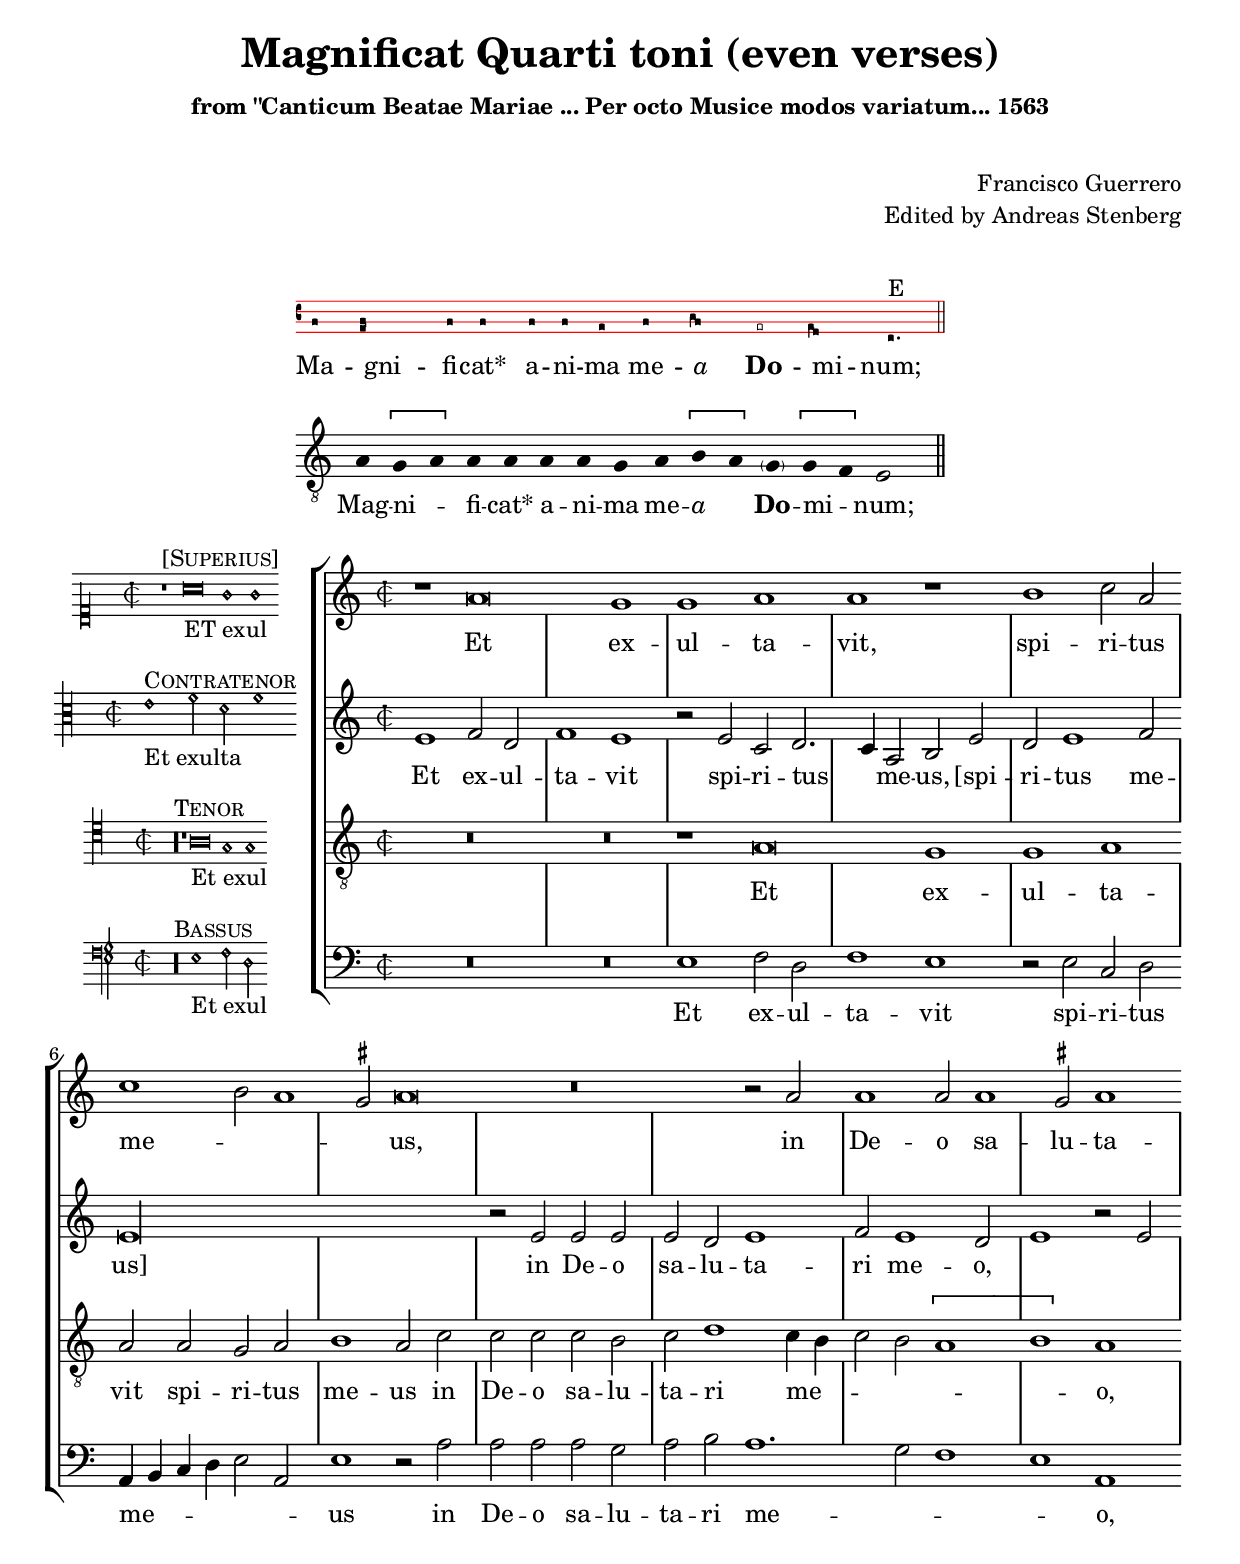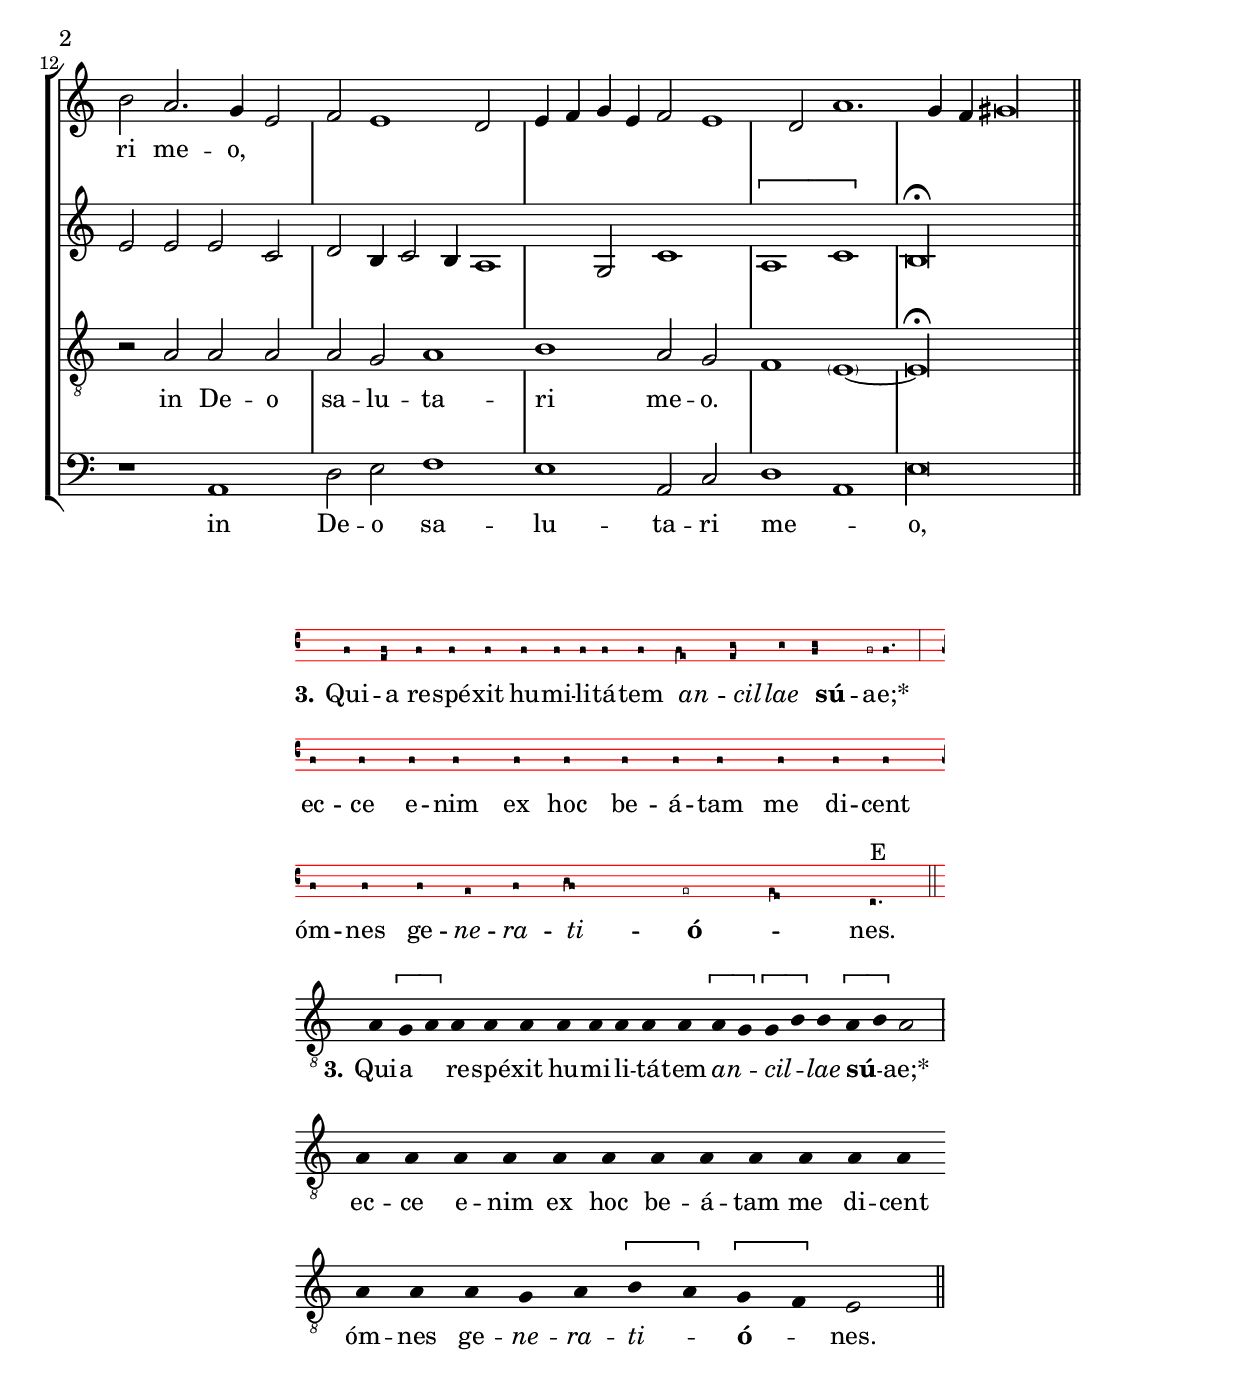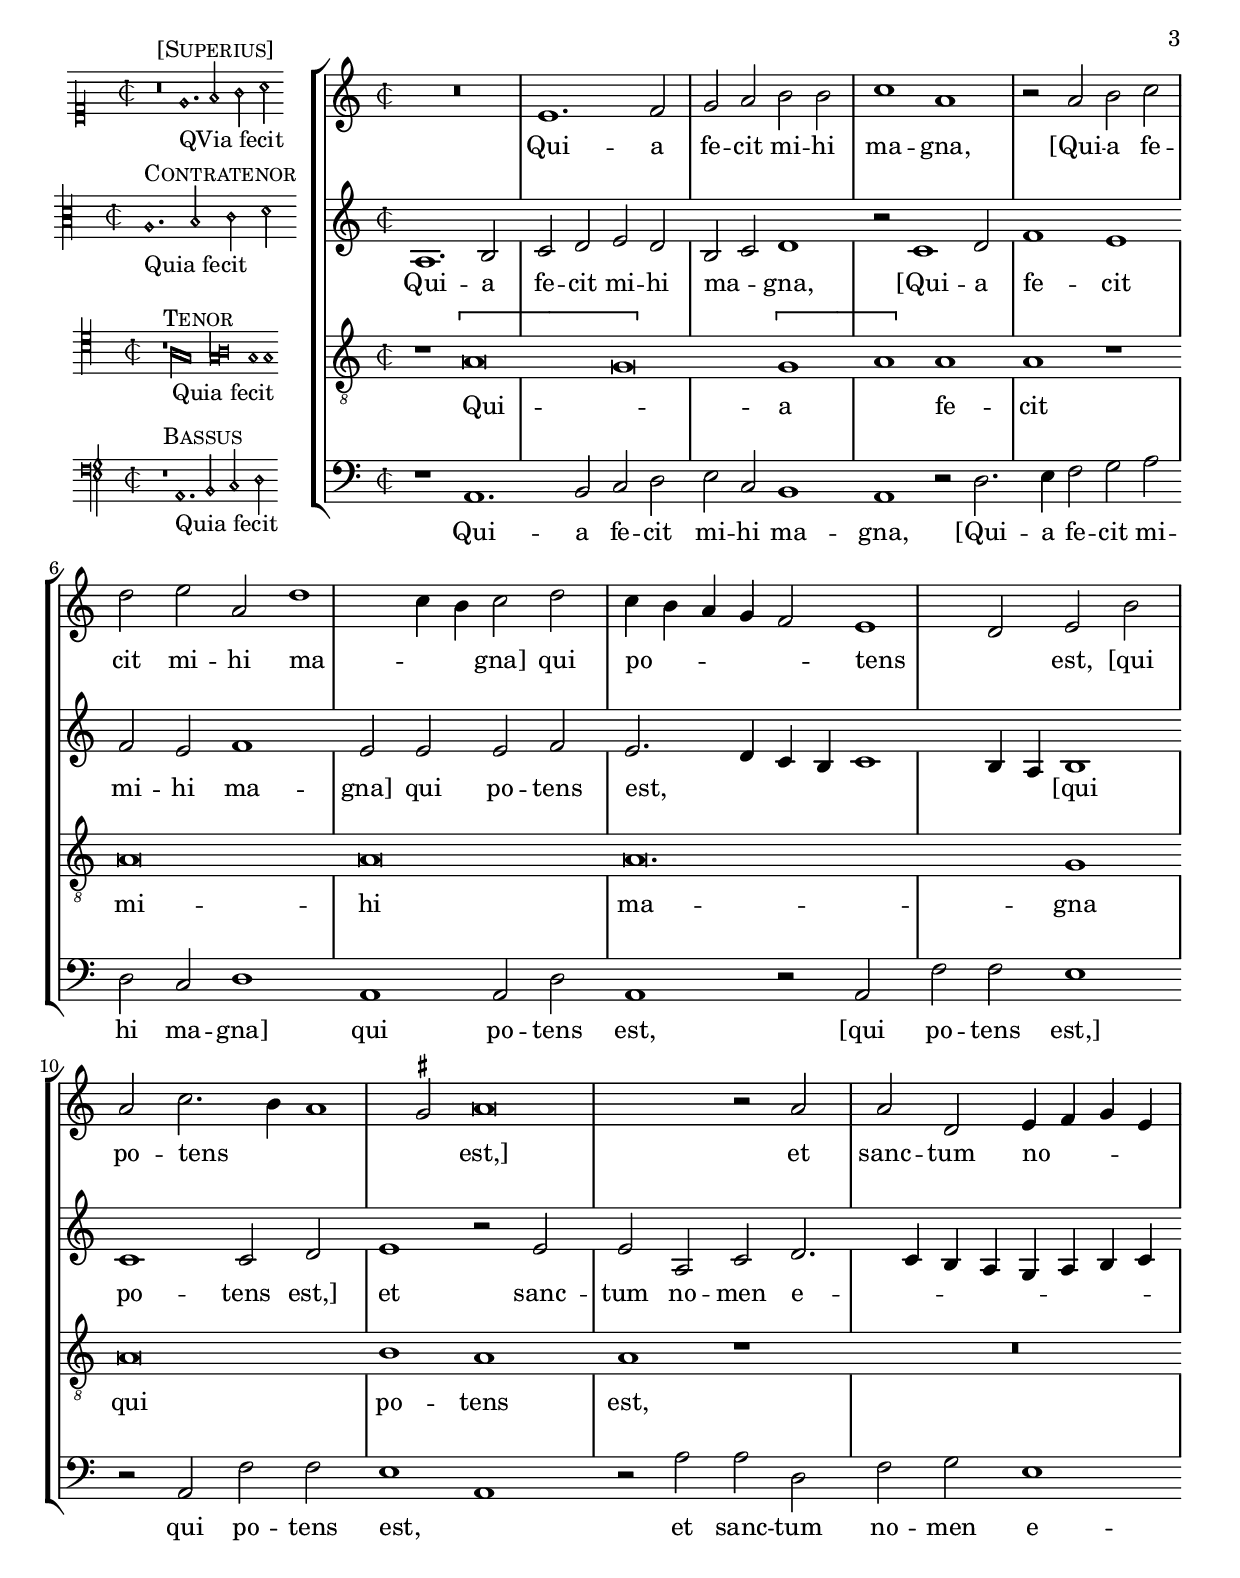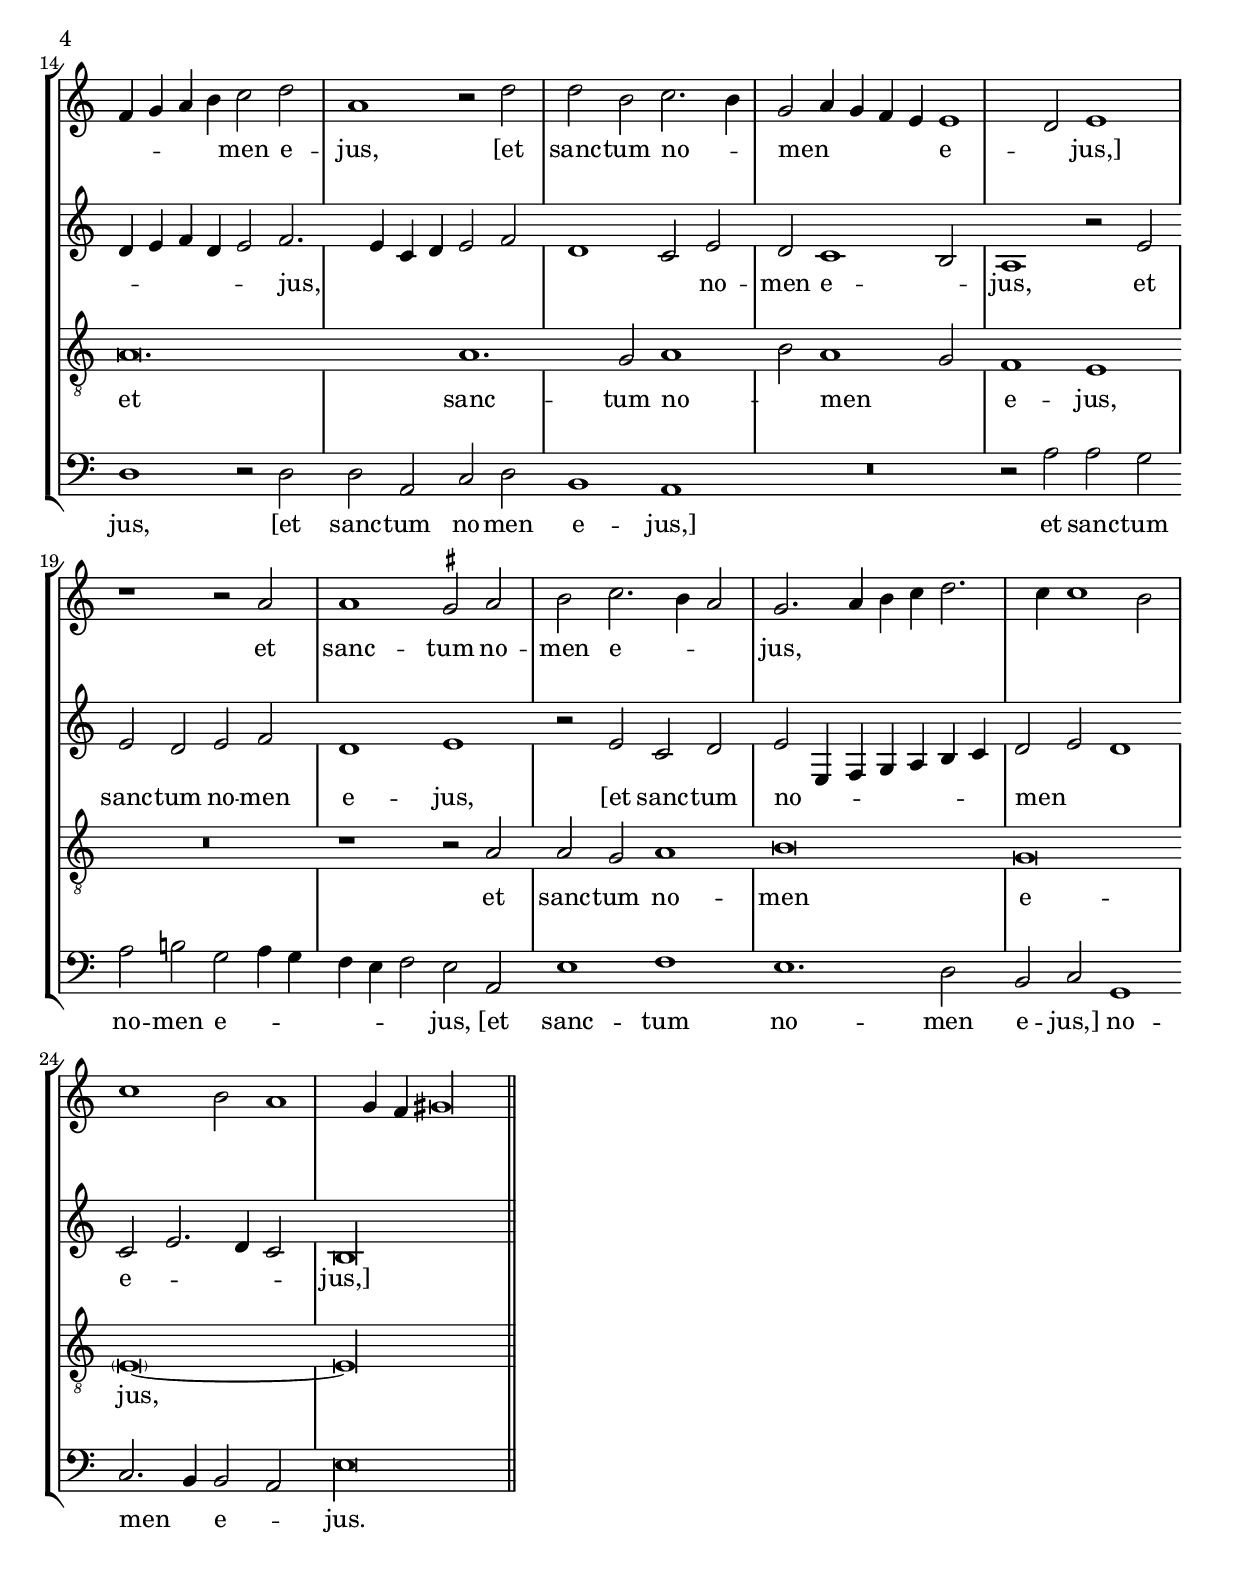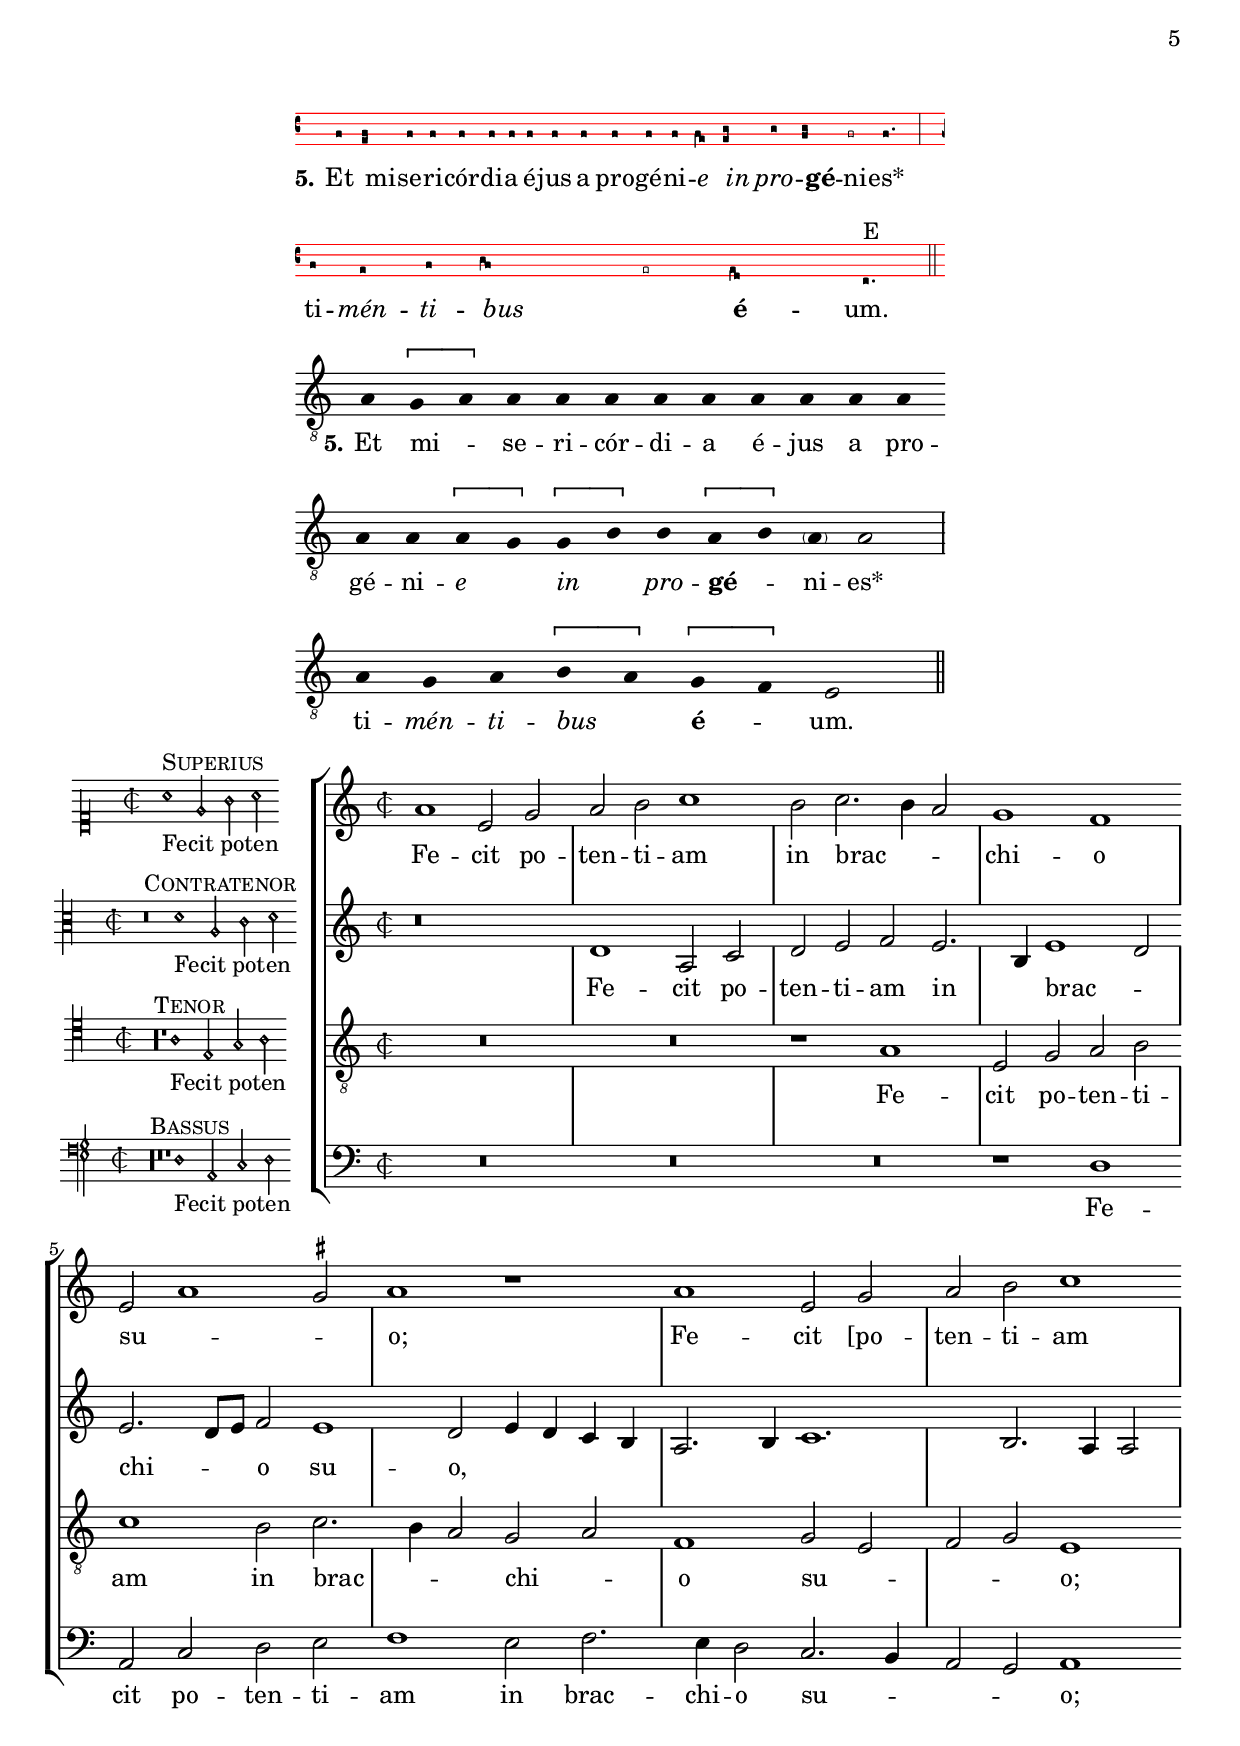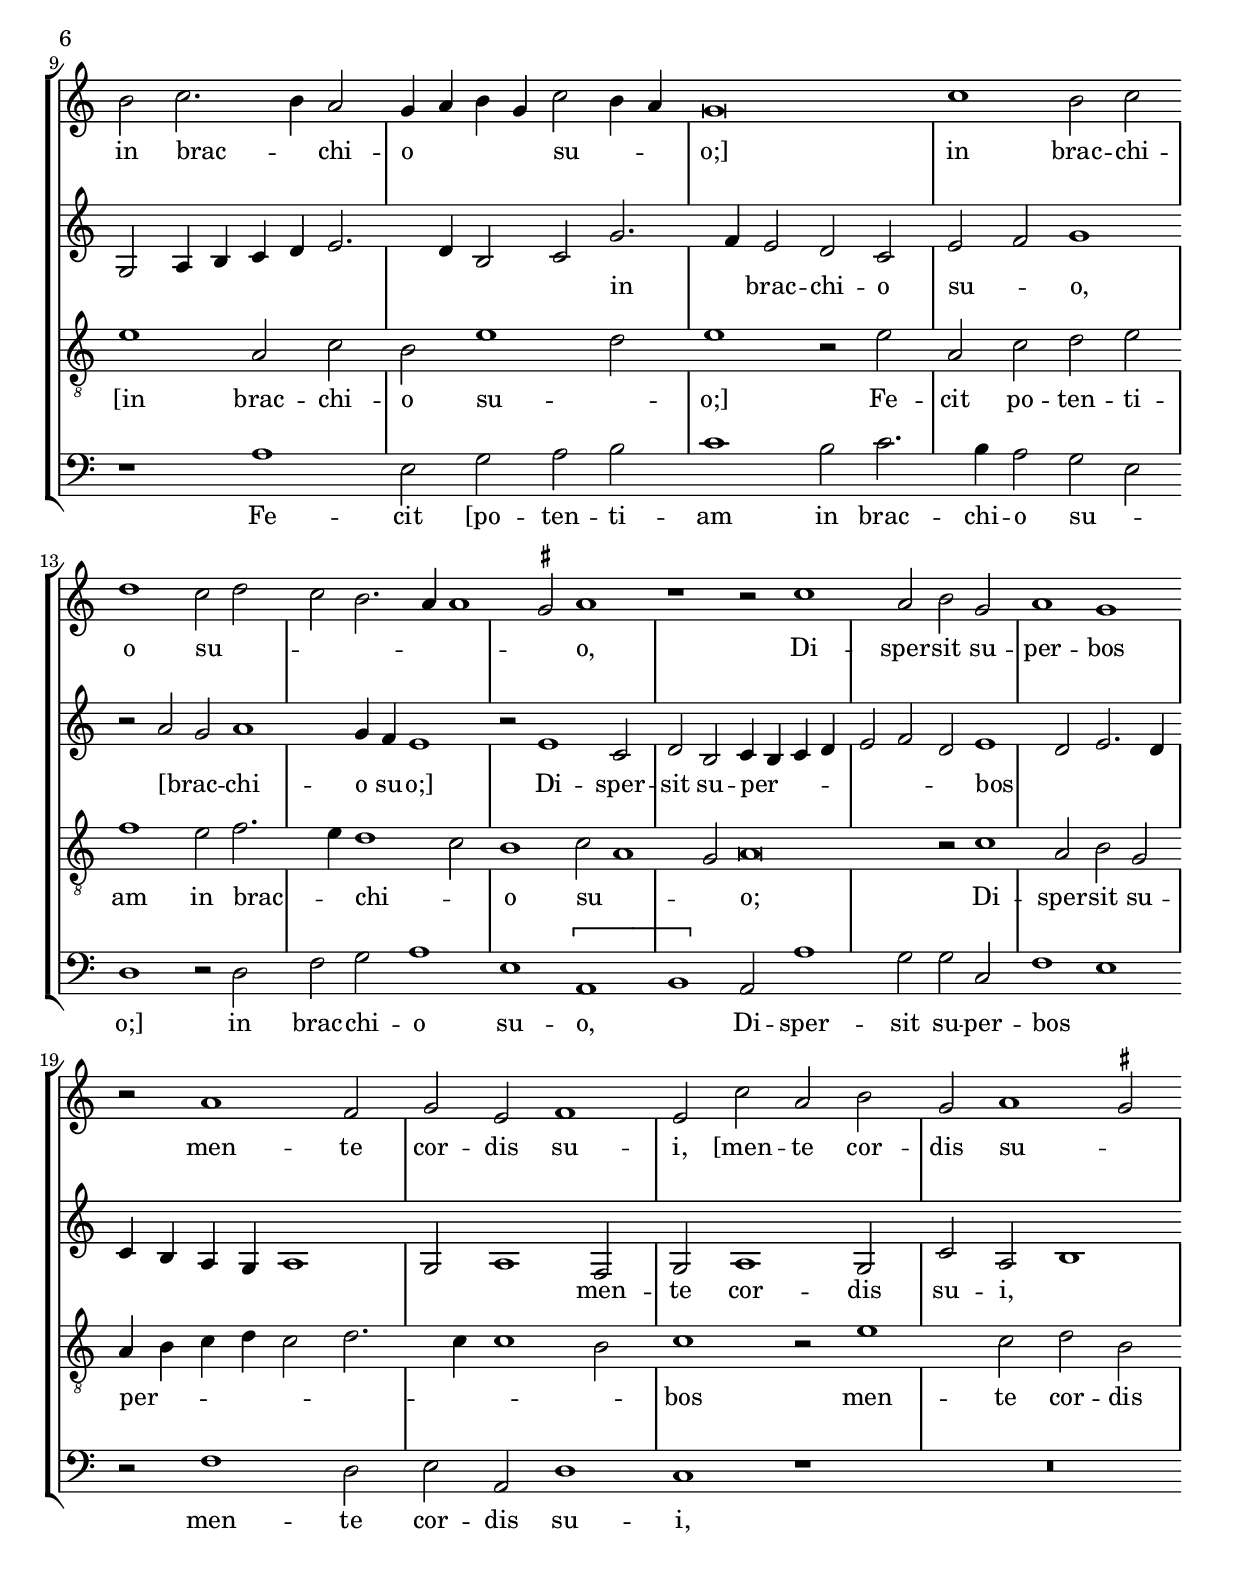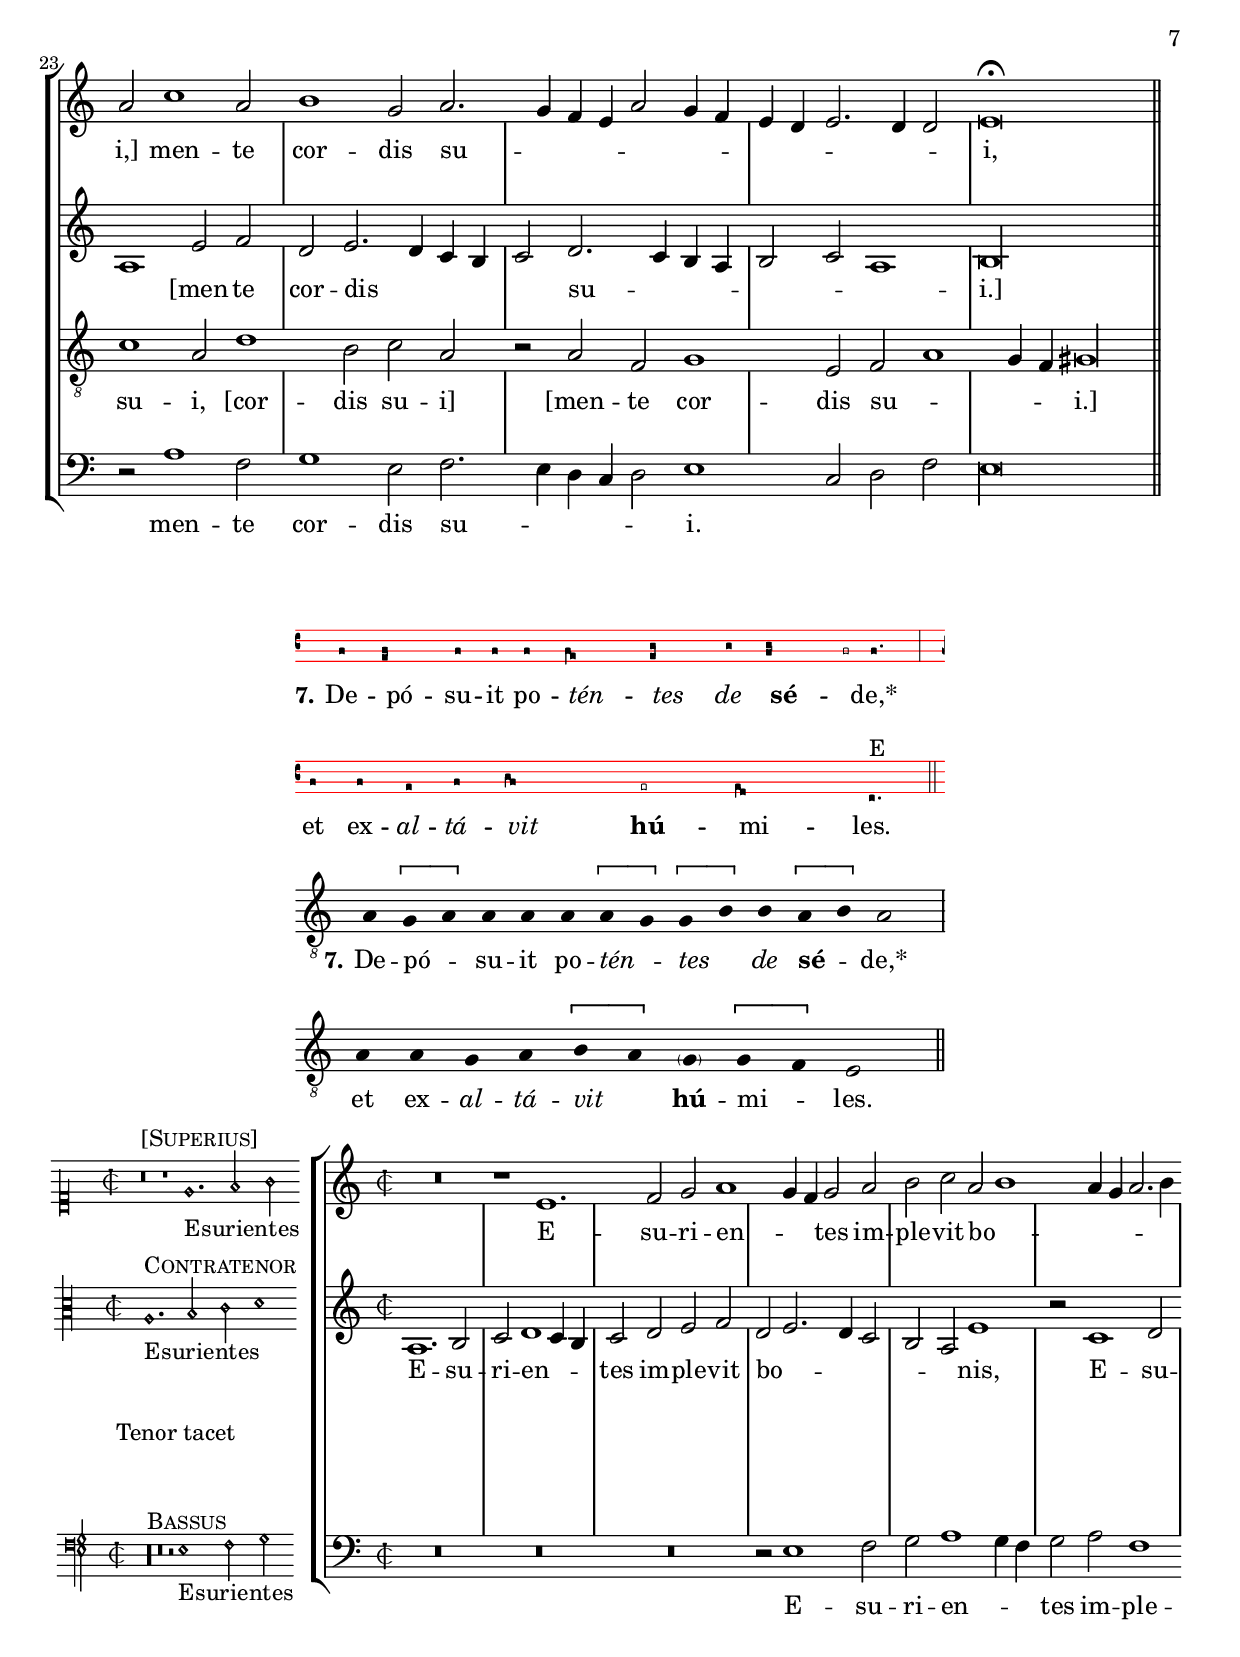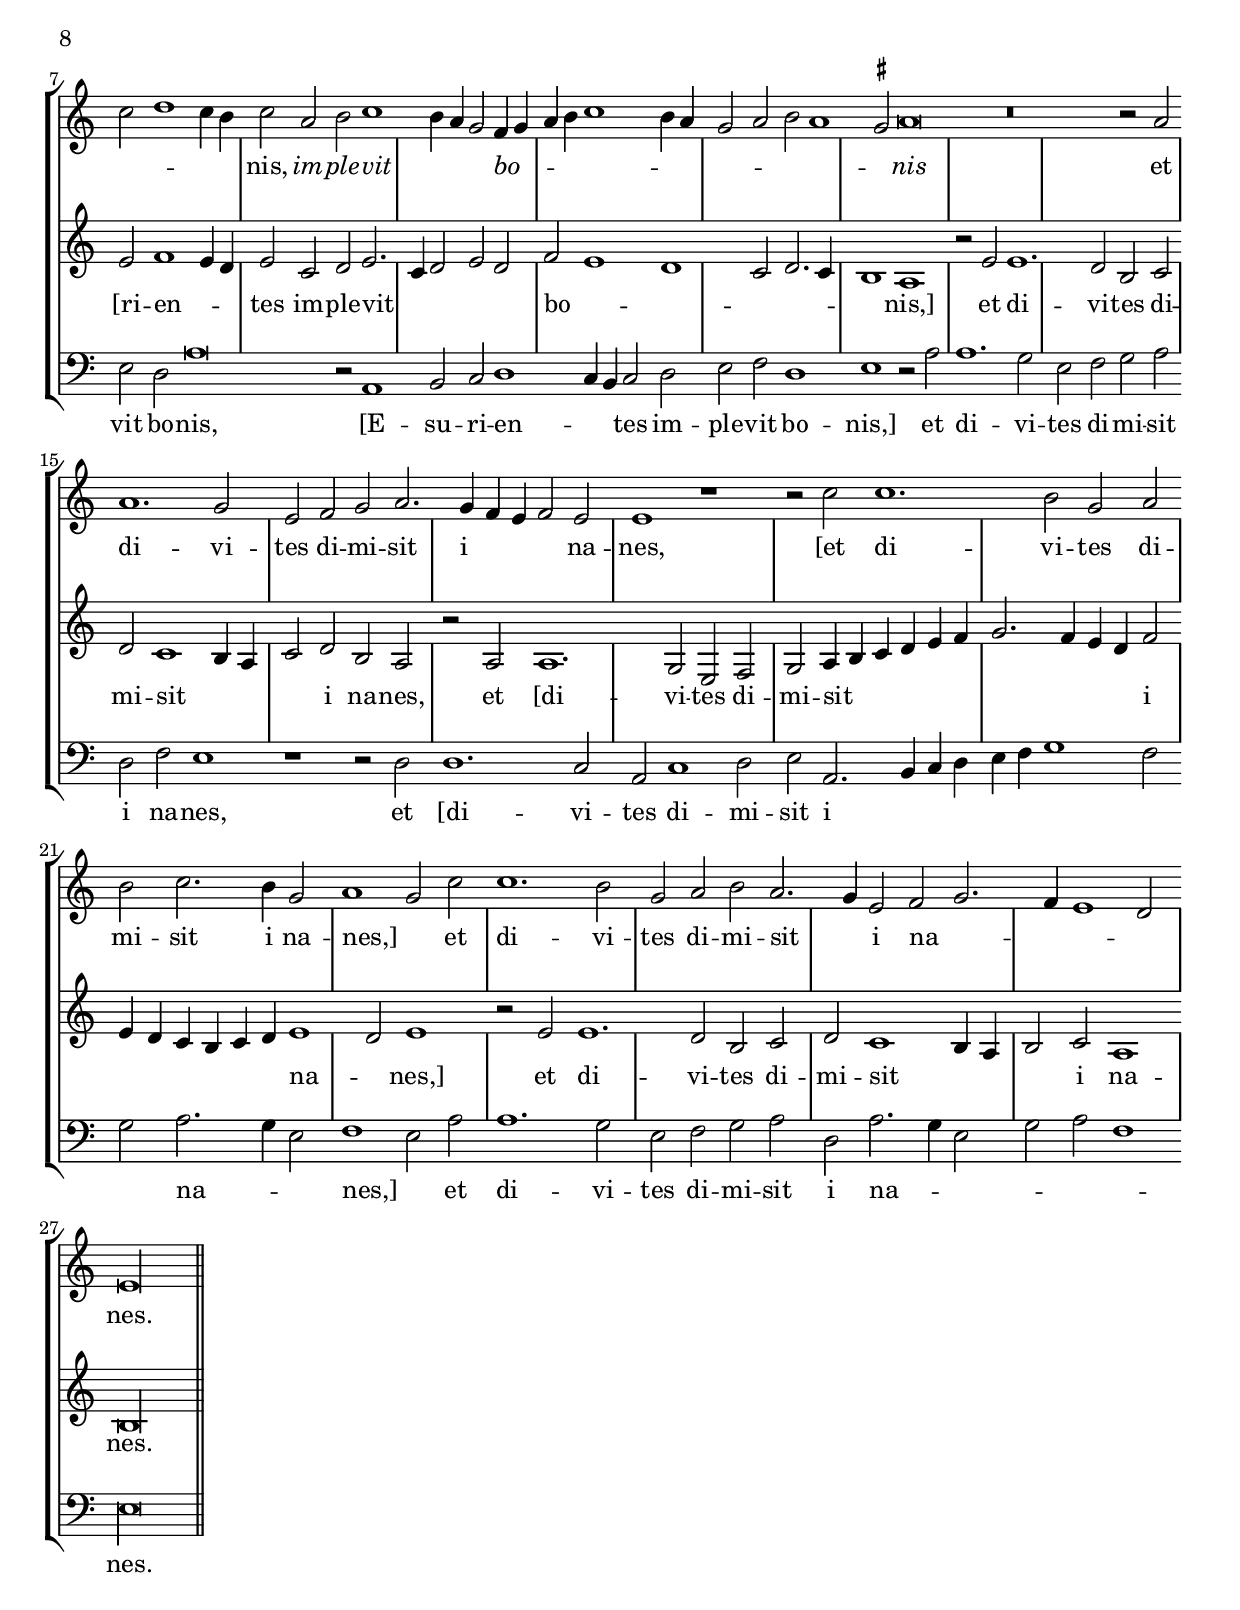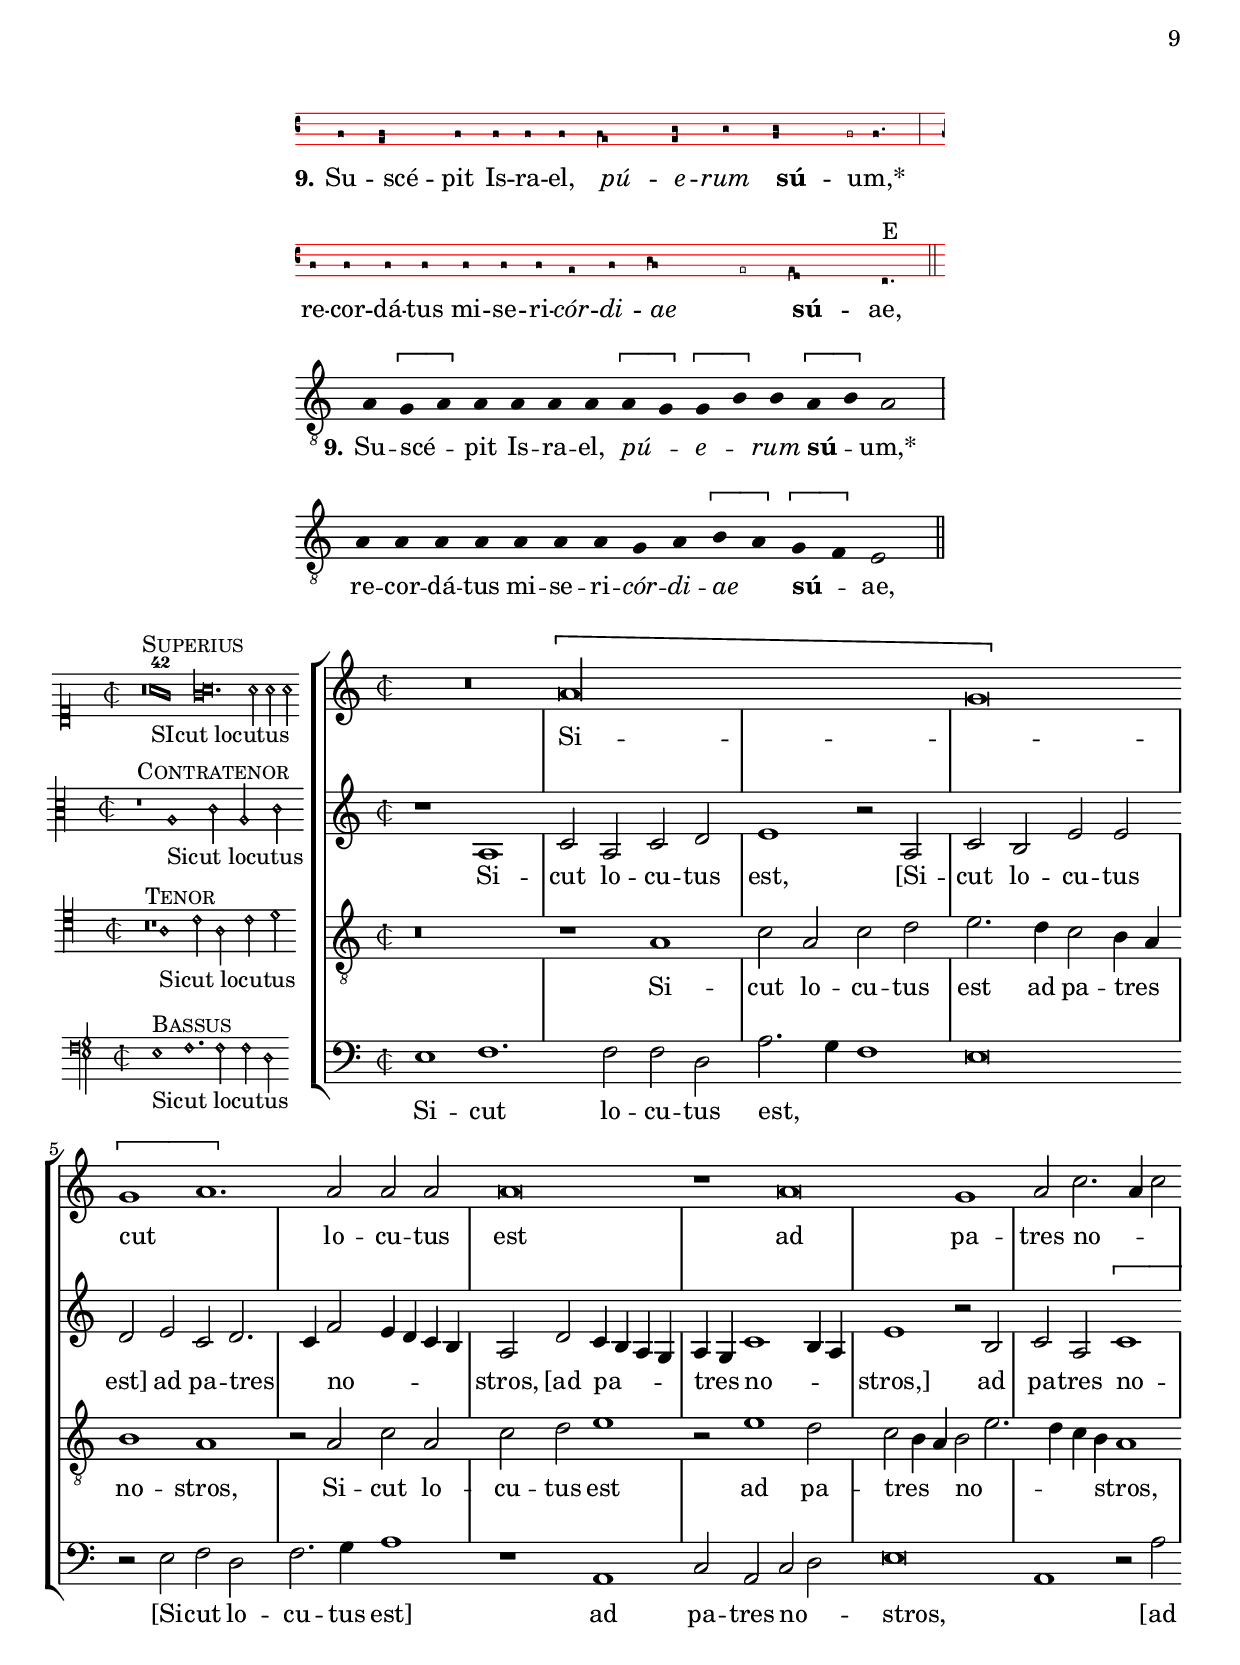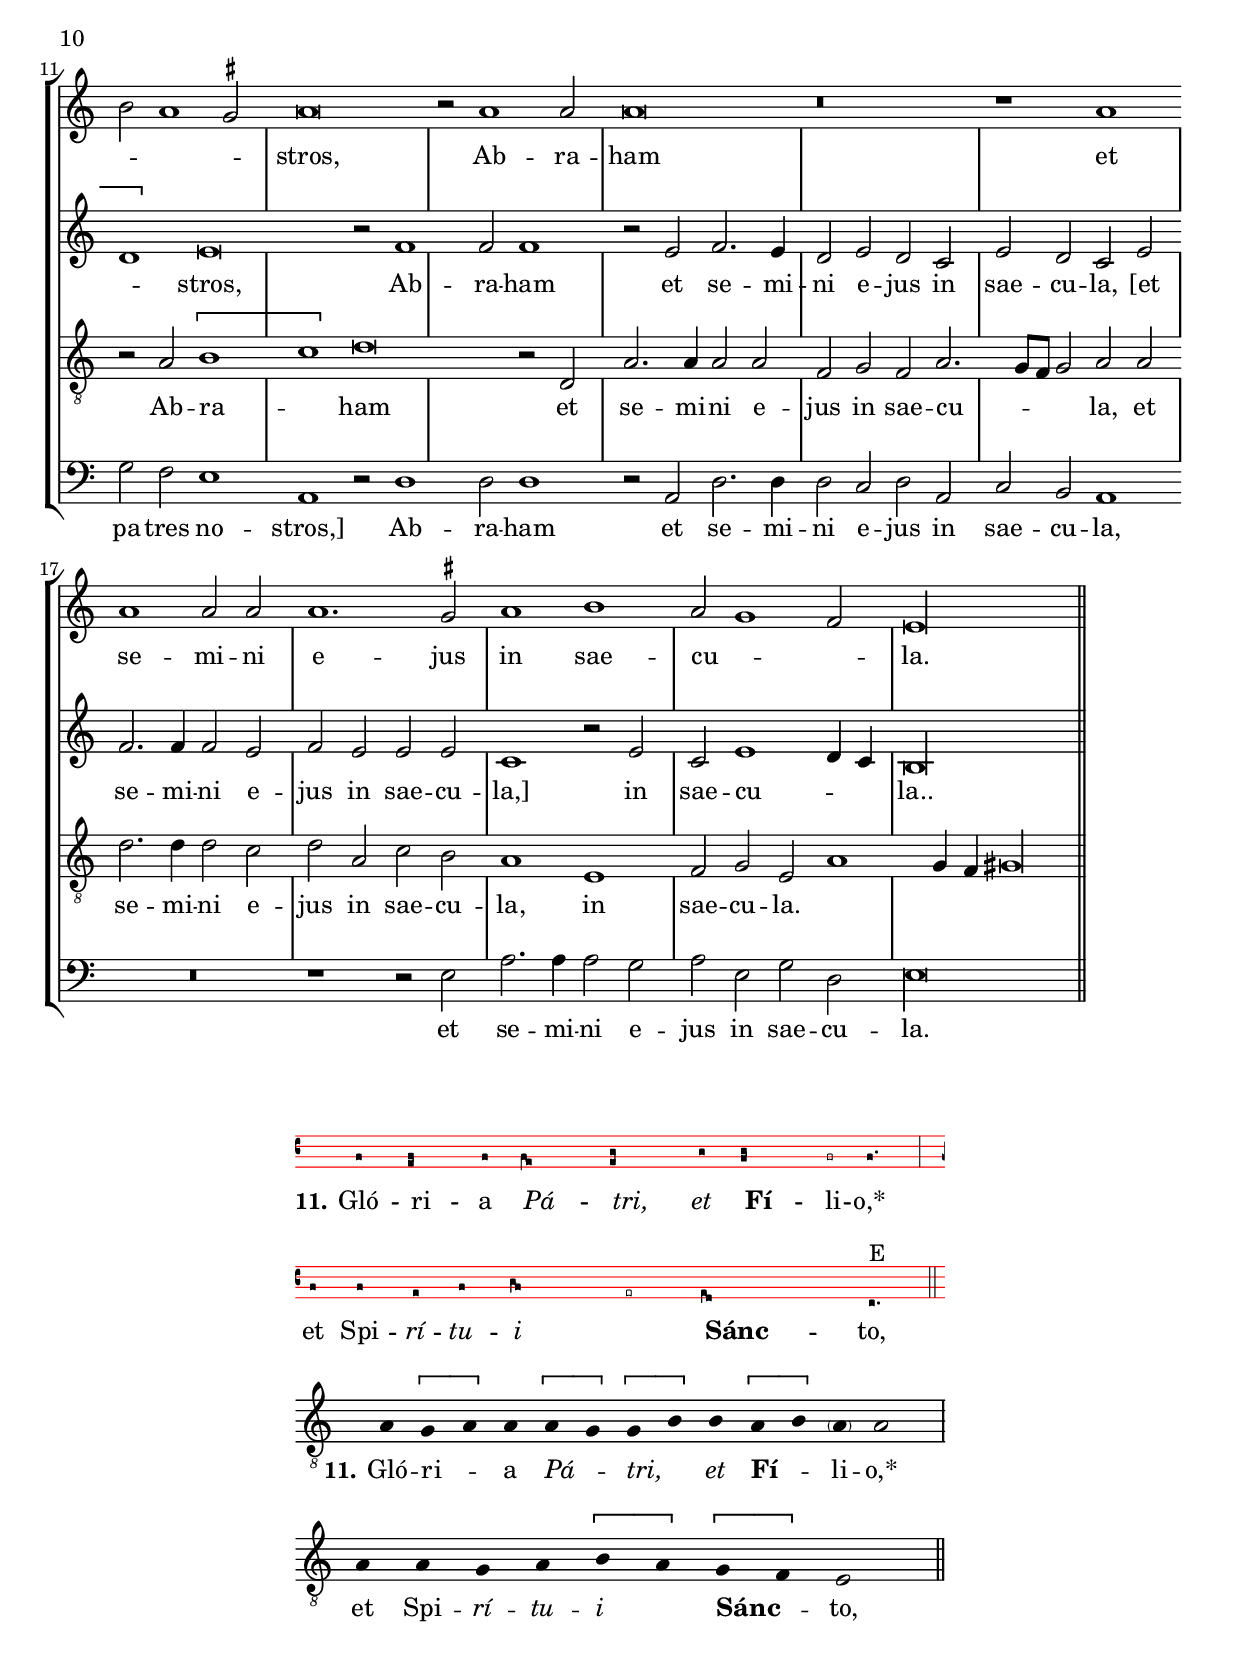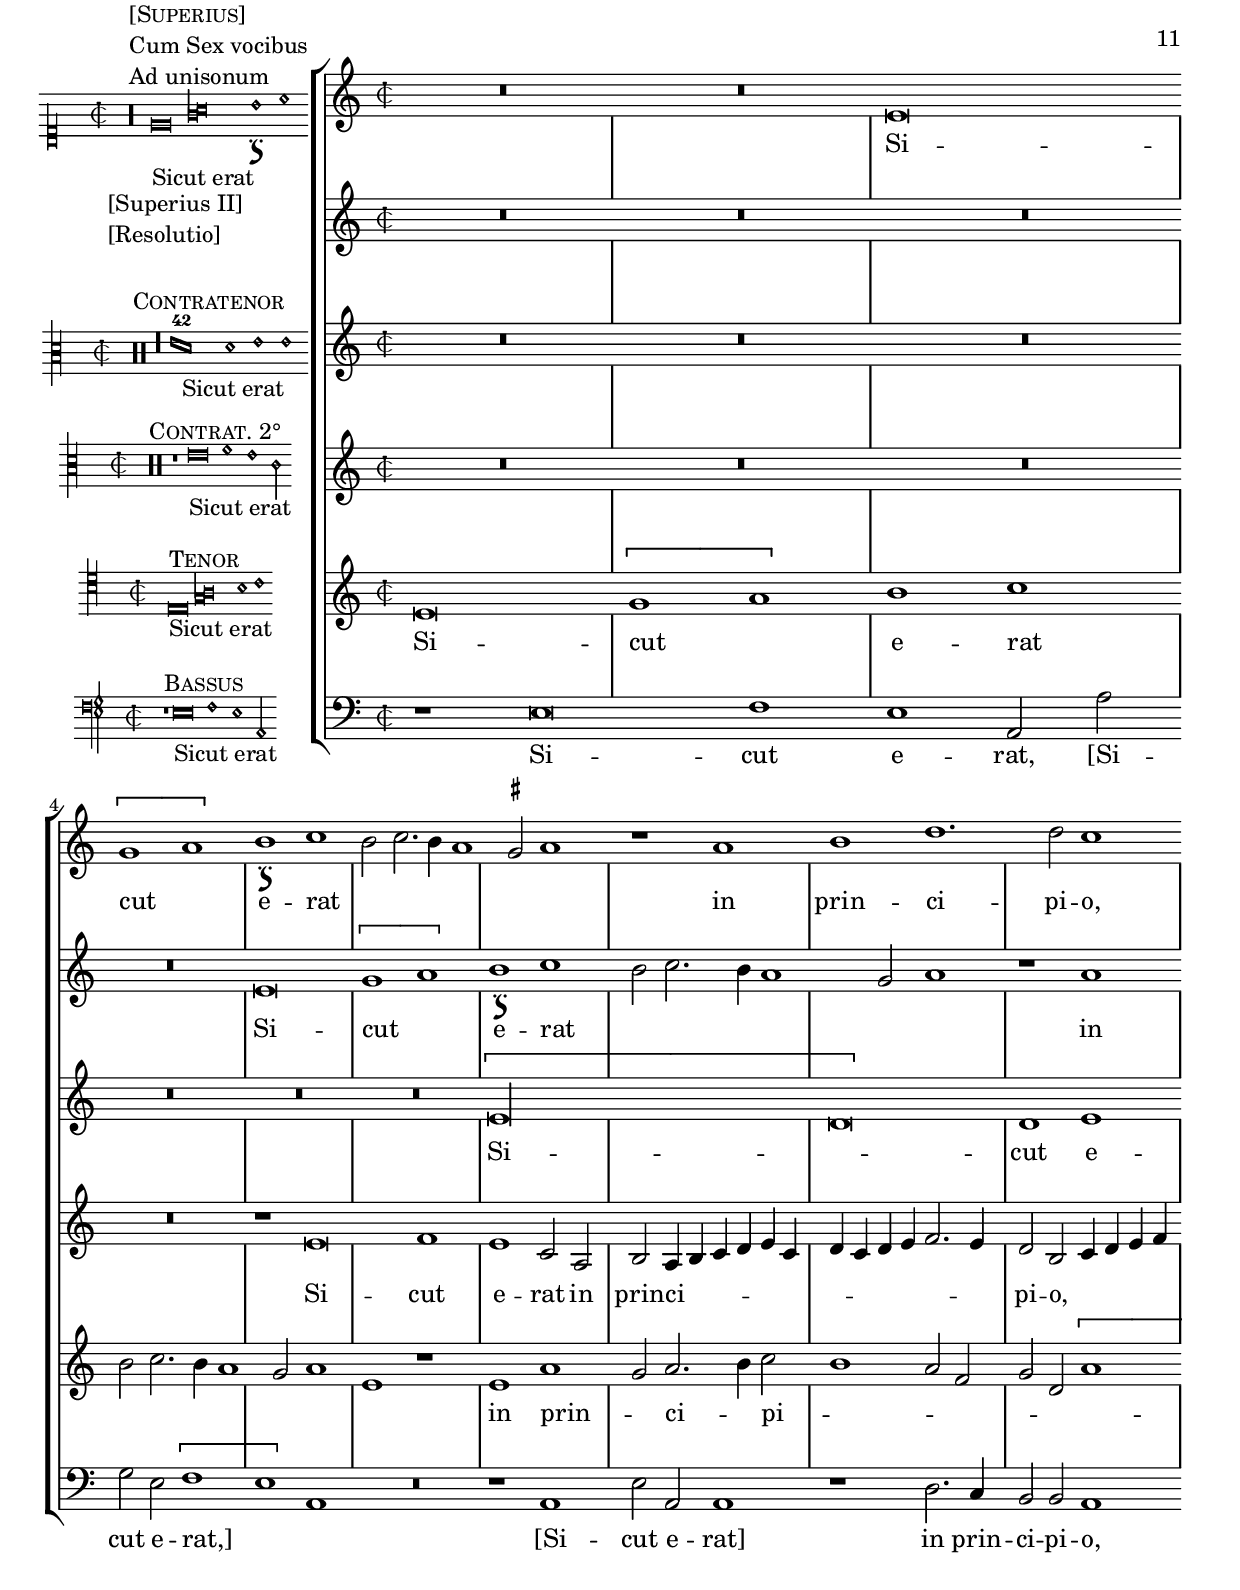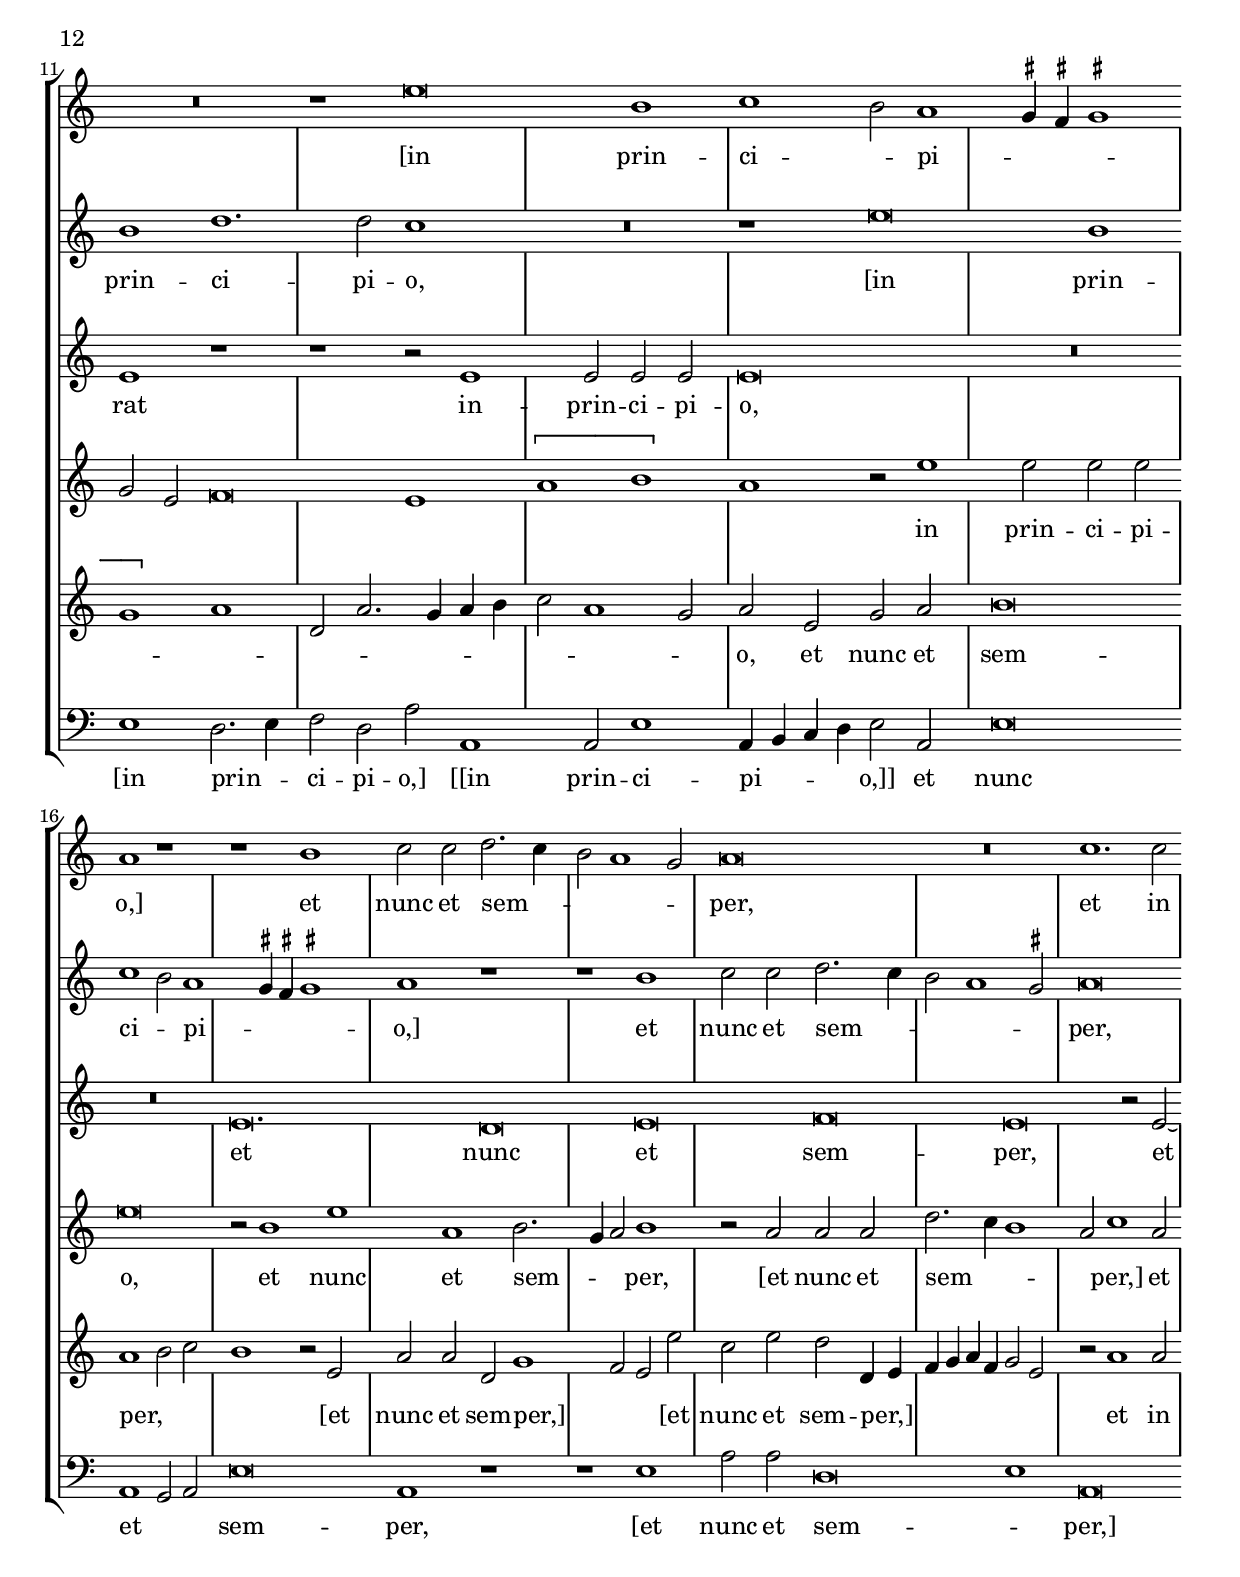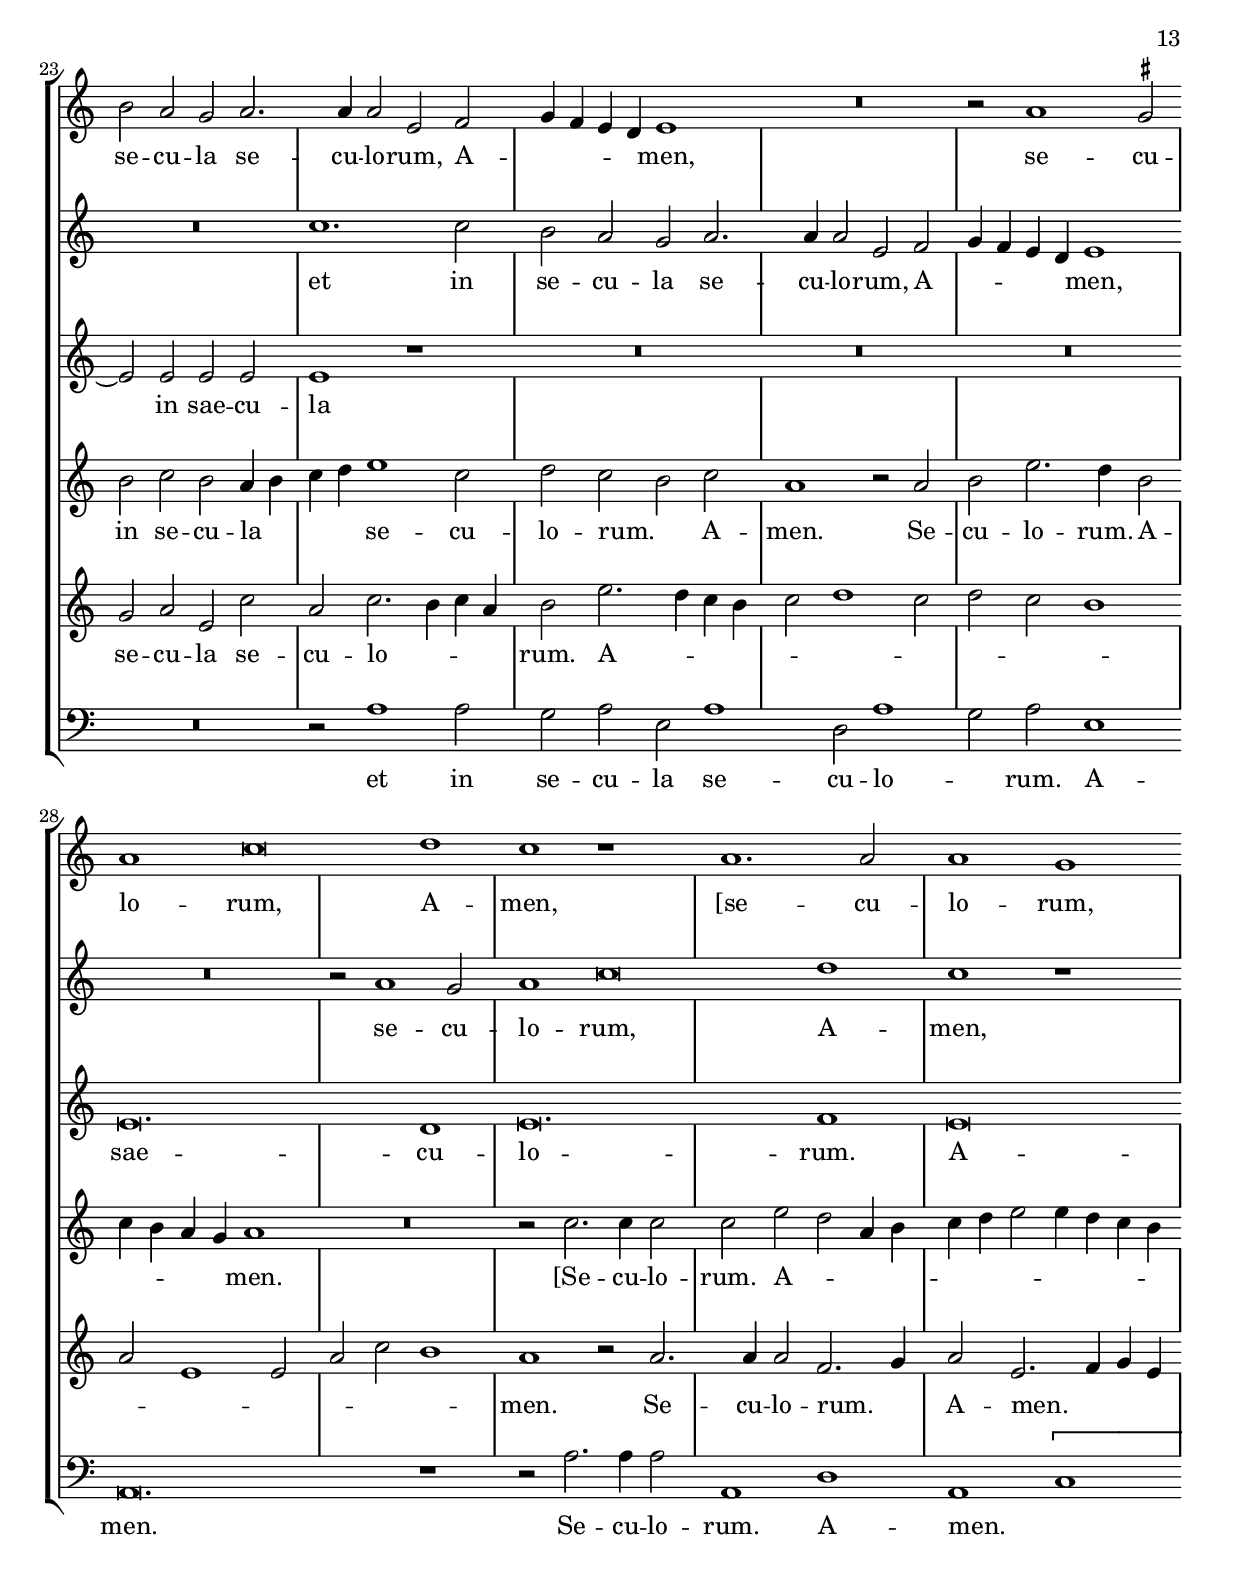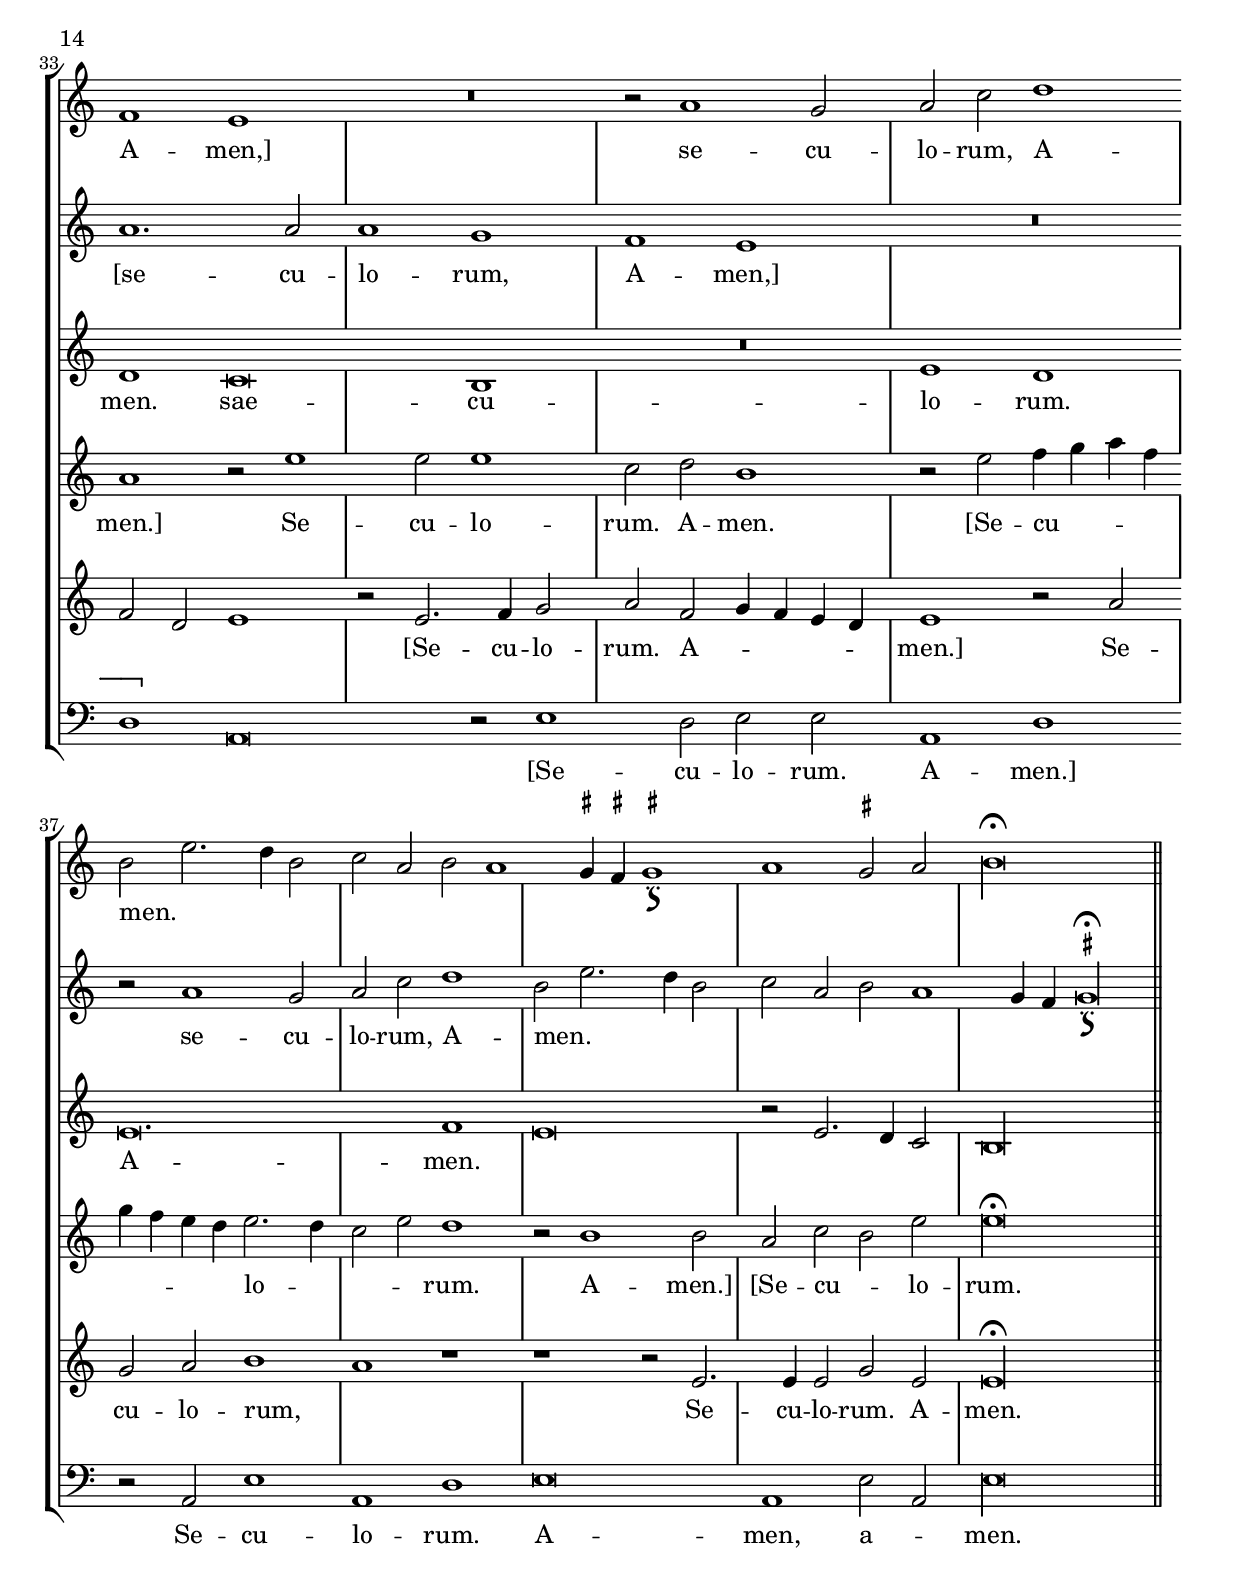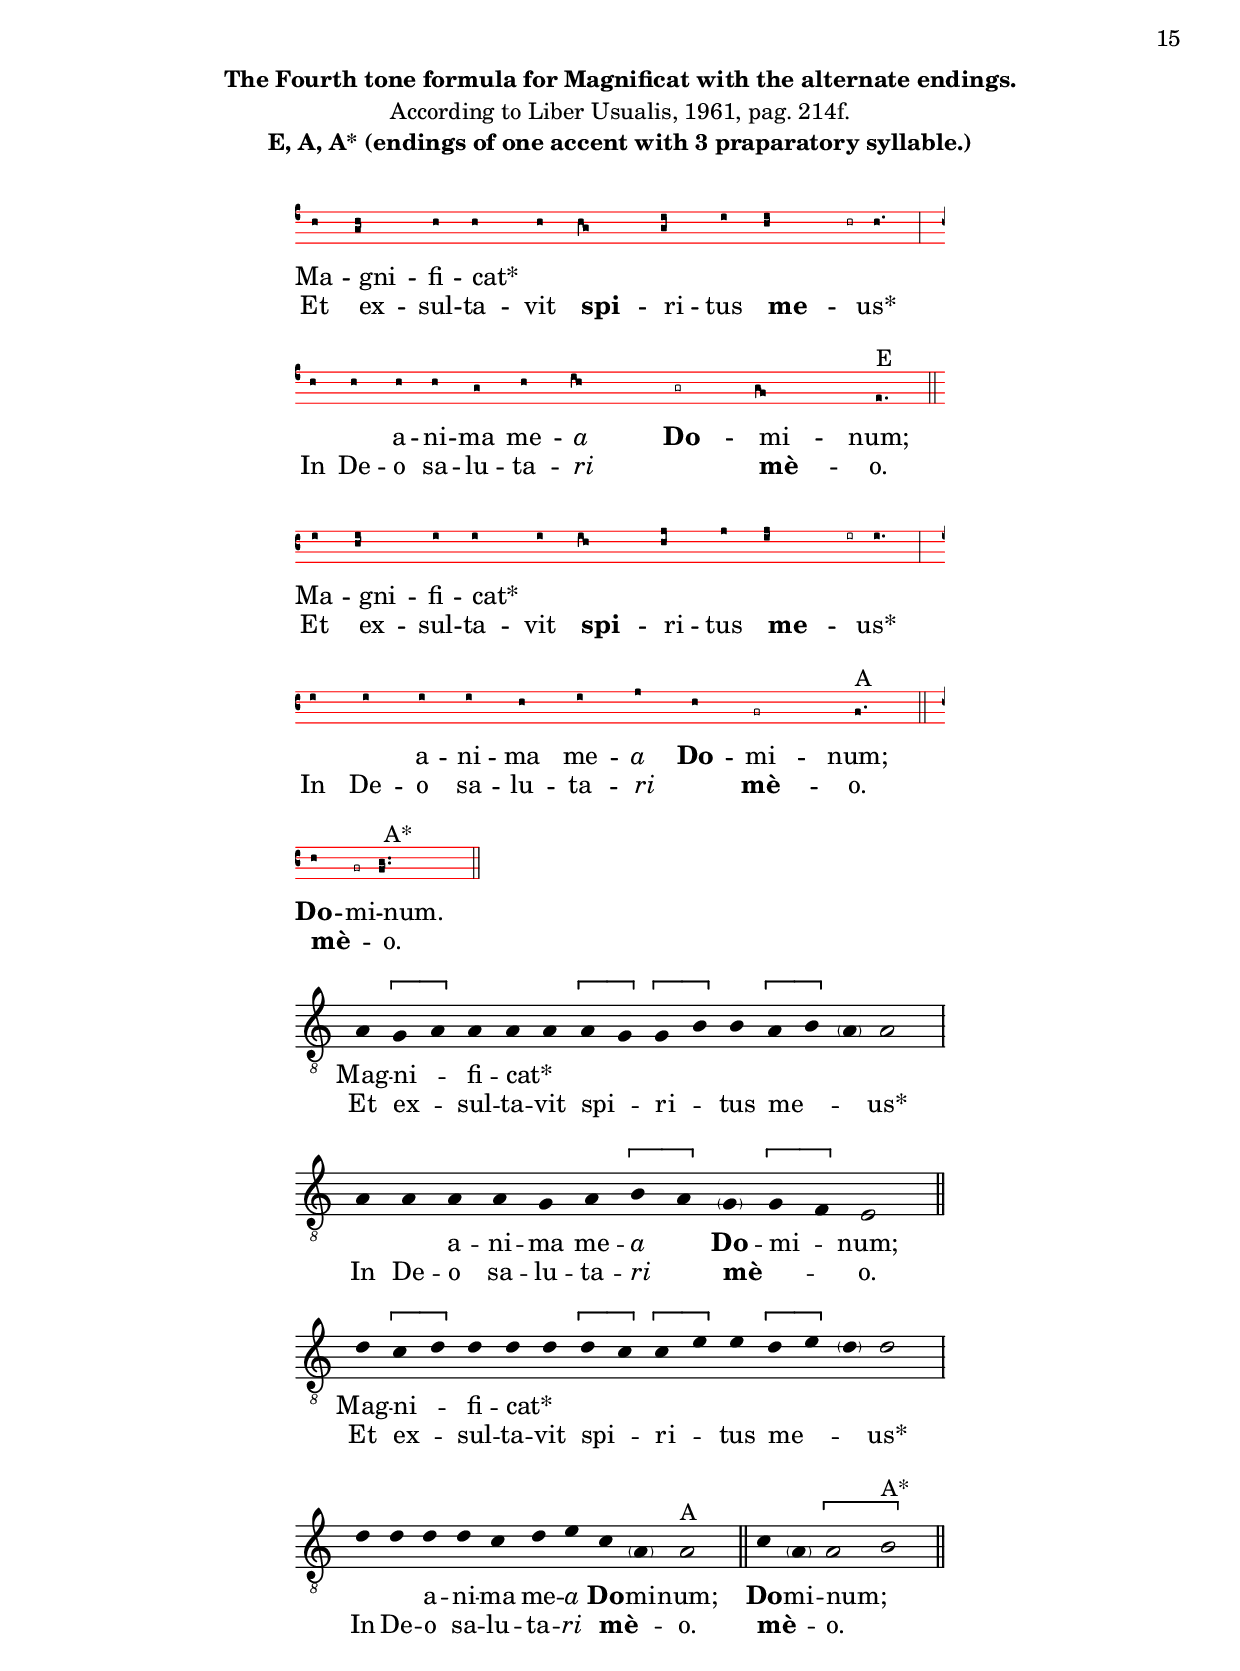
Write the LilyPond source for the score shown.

%%%%%%%%%%%%%%%%%%%%%%%%%%%%%%%%%%%%%%%%%%%%%%%%%%%%%%%%%%%%%%%%%%%%%%%%%%%%%%%%
%%									         %%
%% Copyright of edition © 2020 by Andreas Stenberg using the CPDL-license	  %%
%%										  %%
%% This edition can be fully distributed, duplicated, performed, and recorded 	  %%
%% Any subsequent use of the source files should be under the same thermes	  %%
%%									         %%
%%%%%%%%%%%%%%%%%%%%%%%%%%%%%%%%%%%%%%%%%%%%%%%%%%%%%%%%%%%%%%%%%%%%%%%%%%%%%%%%
\version "2.18.0"
\include "deutsch.ly"
%\include "gregorian.ly"
ficta = \once \set suggestAccidentals =##t
%% from the gregoriana.ly
%{
  Shortcuts common for all styles of gregorian chant notation.
  $Id$
%}

\version "2.19.22"

%
% Declare memorable shortcuts for special unicode characters
% that are used in chant notation.
%

% unicode 0132 (latin capital ligature IJ)
IJ = \lyricmode { Ĳ }
IIJ = \lyricmode { IĲ }

% unicode 0133 (latin small ligature ij)
ij = \lyricmode { ĳ }
iij = \lyricmode { iĳ }

%
% Given some music that represents lyrics, add a prefix to the first
% lyric event.
%
#(define (add-prefix-to-lyrics prefix music)
   (let ((found? #f))
     (map-some-music
      (lambda (m)
        (if found? m
            (and (music-is-of-type? m 'lyric-event)
                 (begin
                  (set! (ly:music-property m 'text)
                        (string-append prefix (ly:music-property m 'text)))
                  (set! found? #t)
                  m))))
      music)))

% Add unicode 2123 (versicle) as prefix to lyrics.
versus =
#(define-music-function (music) (ly:music?)
   (add-prefix-to-lyrics "℣" music))

% Add unicode 211F (response) as prefix to lyrics.
responsum =
#(define-music-function (music) (ly:music?)
   (add-prefix-to-lyrics "℟" music))

%
% Declare head prefix shortcuts.
%
virga =
\once \override NoteHead.virga = ##t
stropha =
\once \override NoteHead.stropha = ##t
inclinatum =
\once \override NoteHead.inclinatum = ##t
auctum =
\once \override NoteHead.auctum = ##t
descendens =
\once \override NoteHead.descendens = ##t
ascendens =
\once \override NoteHead.ascendens = ##t
pes =
\once \override NoteHead.pes-or-flexa = ##t
flexa =
\once \override NoteHead.pes-or-flexa = ##t
oriscus =
\once \override NoteHead.oriscus = ##t
quilisma =
\once \override NoteHead.quilisma = ##t
deminutum =
\once \override NoteHead.deminutum = ##t
linea =
\once \override NoteHead.linea = ##t
cavum =
\once \override NoteHead.cavum = ##t

%
% Declare divisiones shortcuts.
%
virgula = {
  \once \override BreathingSign.text = #(make-musicglyph-markup "scripts.rcomma")
  \once \override BreathingSign.font-size = #-2

  % Workaround: add padding.  Correct fix would be spacing engine handle this.
  \once \override BreathingSign.minimum-X-extent = #'(-1.0 . 0.0)
  \once \override BreathingSign.minimum-Y-extent = #'(-2.5 . 2.5)

  \breathe
}
caesura = {
  \once \override BreathingSign.text = #(make-musicglyph-markup "scripts.rvarcomma")
  \once \override BreathingSign.font-size = #-2

  % Workaround: add padding.  Correct fix would be spacing engine handle this.
  \once \override BreathingSign.minimum-X-extent = #'(-1.0 . 0.0)
  \once \override BreathingSign.minimum-Y-extent = #'(-2.5 . 2.5)

  \breathe
}
divisioMinima = {
  \once \override BreathingSign.stencil = #ly:breathing-sign::divisio-minima

  % Workaround: add padding.  Correct fix would be spacing engine handle this.
  \once \override BreathingSign.minimum-X-extent = #'(-1.0 . 0.0)
  \once \override BreathingSign.minimum-Y-extent = #'(-2.5 . 2.5)

  \breathe
}
divisioMaior = {
  \once \override BreathingSign.stencil = #ly:breathing-sign::divisio-maior
  \once \override BreathingSign.Y-offset = #0

  % Workaround: add padding.  Correct fix would be spacing engine handle this.
  \once \override BreathingSign.minimum-X-extent = #'(-1.0 . 0.0)
  \once \override BreathingSign.minimum-Y-extent = #'(-2.5 . 2.5)

  \breathe
}
divisioMaxima = {
  \once \override BreathingSign.stencil = #ly:breathing-sign::divisio-maxima
  \once \override BreathingSign.Y-offset = #0

  % Workaround: add padding.  Correct fix would be spacing engine handle this.
  \once \override BreathingSign.minimum-X-extent = #'(-1.0 . 0.0)
  \once \override BreathingSign.minimum-Y-extent = #'(-2.5 . 2.5)

  \breathe
}
finalis = {
  \once \override BreathingSign.stencil = #ly:breathing-sign::finalis
  \once \override BreathingSign.Y-offset = #0

  % Workaround: add padding.  Correct fix would be spacing engine handle this.
  \once \override BreathingSign.minimum-X-extent = #'(-1.0 . 0.0)
  \once \override BreathingSign.minimum-Y-extent = #'(-2.5 . 2.5)

  \breathe
}

%
% Declare articulation shortcuts.
%
accentus = #(make-articulation "accentus")
ictus = #(make-articulation "ictus")
semicirculus = #(make-articulation "semicirculus")
circulus = #(make-articulation "circulus")

%
% \augmentum increases the dot-count value of all note heads to which
% it is applied by one.
%
augmentum =
#(define-music-function (expr) (ly:music?)
   (shift-duration-log expr 0 1))

%
% Declare shortcut music functions for Liber Hymnarius neumes
% table (experimental).
%

#(define (make-ligature music)
   (make-music 'SequentialMusic
     'elements (append
                (cons
                 (make-music 'EventChord
                   'elements (list
                              (make-span-event 'LigatureEvent START)))
                 (ly:music-property music 'elements))
                (list
                 (make-music 'EventChord
                   'elements (list
                              (make-span-event 'LigatureEvent STOP)))))))

ligature = #(define-music-function
             (location music) (ly:music?)
             (make-ligature music))

%#(define (make-script x)
%   (make-music 'ArticulationEvent
%               'articulation-type x))
%
%#(define (add-script m x)
%   (if
%     (equal? (ly:music-property m 'name) 'EventChord)
%     (set! (ly:music-property m 'elements)
%           (cons (make-script x)
%                 (ly:music-property m 'elements))))
%   m)
%
%#(define (add-staccato m)
%   (add-script m "staccato"))
%
% % \applyMusic #(lambda (x) (music-map add-staccato x)) { c c }
%
% % \climacus { x y z ... }:
% % \[ \virga x \inclinatum y \inclinatum z ... \]
%
%#(defmacro def-climacus-function (start stop)
%  `(define-music-function (location music) (ly:music?)
%     (make-music 'SequentialMusic
%        'elements (list 'LigatureStartEvent
%                       (ly:music-deep-copy ,start)
%                        music
%                        (ly:music-deep-copy ,stop)
%                       'LigatureStopEvent))))
%climacus = #(def-climacus-function startSequentialMusic stopSequentialMusic)

%
% Declare default layout; here for Vaticana style.  In case there will
% be additional styles, we may want to create style-specific .ly files
% for inclusion (e.g. vaticana-init.ly), move the style-dependent stuff
% over there, leave the style-independent Gregorian stuff here, and let
% the style-specific file (vaticana-init.ly) include this file.  The
% user then will have to include vaticana-init.ly instead of
% gregorian.ly.
%
%{
\layout {
    indent = 0.0

    %%% TODO: should ragged-right be the default?
    %ragged-right = ##t
    ragged-last = ##t

    line-thickness = #(/ (ly:output-def-lookup $defaultpaper 'staff-space) 7.0)

    \context {
        \VaticanaStaff
         \override StaffSymbol.color = #red
         \override LedgerLineSpanner.color = #red
    }
    \context {
        \Score
        \remove "Bar_number_engraver"

        %%%
        %%% FIXME: Musicologically seen, timing should be set to #f.
        %%% Unfortunately, setting it to #f will result in no
        %%% line-breakable items being created, such that the whole
        %%% music will end up in a single line.  Therefore, we
        %%% currently set it to #t, until the ligature code is fixed
        %%% to automatically insert breakable items.
        %%%
        timing = ##t

        %%%
        %%% FIXME: Setting barAlways to #t would fix the above
        %%% "timing = ##t" problem, but, surprisingly, it increases
        %%% the space between ligatures.  Hence, we set it to #f.
        %%%
        barAlways = ##f

        \override SpacingSpanner.packed-spacing = ##t

        %%%
        %%% TODO: Play around with the following SpacingSpanner
        %%% settings to yield better spacing between ligatures.
        %%%
        %%% FIXME: setting #'spacing-increment to a small value
        %%% causes tons of "programming error: adding reverse spring,
        %%% setting to unit" messages.
        %%%
        %\override SpacingSpanner.base-shortest-duration = #(ly:make-moment 1/4)
        %\override SpacingSpanner.shortest-duration-space = #0
        %\override SpacingSpanner.average-spacing-wishes = ##f
        %\override SpacingSpanner.spacing-increment = #0.0
        %\override SpacingSpanner.uniform-stretching = ##t
    }
}
%}
%
% neumeDemoLayout defines a layout block suitable for notating pure
% Vaticana style neumes without any other notation symbols such as
% staff lines or clefs.  This layout is useful for engraving neumes
% tables, such as that one in the lilypond manual section on
% Gregorian ligatures, or for educational works.
%
neumeDemoLayout = \layout {
  interscoreline = 1
  \context {
    \Score
    \remove "Bar_number_engraver"
  }
  \context {
    \Staff
    \remove "Clef_engraver"
    \remove "Key_engraver"
    \hide StaffSymbol
    \remove "Time_signature_engraver"
    \remove "Bar_engraver"
    \override VerticalAxisGroup.staff-staff-spacing = #'()
  }
  \context {
    \Voice
    \remove "Ligature_bracket_engraver"
    \consists "Vaticana_ligature_engraver"
    \override NoteHead.style = #'vaticana.punctum
    \hide Stem
  }
}

%%% Local Variables:
%%% coding: utf-8
%%% End:

\markup {
  \column {
    \fill-line { \fontsize #'5 \bold "Magnificat Quarti toni (even verses)" }
    \vspace #'0.5
    \fill-line { \bold "from \"Canticum Beatae Mariae ... Per octo Musice modos variatum... 1563" }
    \vspace #'1.5
    \fill-line {\hspace #0.2 "Francisco Guerrero" }
    \fill-line {\hspace #0.2 "Edited by Andreas Stenberg" }
  }
}

%%
%{
\header {
  title = "Magnificat Primi toni"
  subtitle = "from \"Canticum Beatae Mariae ... Per octo Musice modos variatum... 1563"
  composer = "Francisco Guerrero"
  arranger = "Edited by Andreas Stenberg"
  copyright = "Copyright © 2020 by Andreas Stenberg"
}
%}


Tone-I = \relative c' {
  a \[g\melisma \pes a\melismaEnd\] \repeat unfold 2 { a }
  %  \[a\melisma \flexa g\melismaEnd\] \[g\melisma \pes h\melismaEnd\] h
  %  \[a\melisma \pes h\melismaEnd\] \[\cavum a \] \augmentum a
  %  \divisioMaxima \break \bar ""
  \repeat unfold 2 { a } g a \[h\melisma \flexa a\melismaEnd\] \[\cavum g\] \[g\melisma \flexa f\melismaEnd\] \augmentum e^"E"
  \finalis
}
Magnificat_Words = \lyricmode {
  Ma -- gni -- fi -- cat* %\repeat unfold 5 { _ }
  %{\repeat unfold 4 { _ } %} a -- ni -- ma me -- \markup { \italic a } \markup { \bold Do } --  mi -- num;

}
Magnificat_midi = \relative c' {
  \set Score.tempoHideNote = ##t
  \tempo 2 = 86
  \hide Slur
  a4 \[g( a)\] \repeat unfold 2 { a }
  %  \[a( g)\] \[g( h)\] h \[a( h)\] \parenthesize a a2
  %  \divisioMaxima
  %  \break \bar ""
  \repeat unfold  2 a4  g a \[h( a)\] \parenthesize g \[g( f)\] e2
  \finalis
}
Magnificat_MidiWords = \lyricmode {
  Mag -- ni -- fi -- cat* %\repeat unfold 7 { _ } _
  a -- ni -- ma me -- \markup { \italic a } \markup { \bold Do } -- mi -- num;

}

\markup {
  \column {
    \vspace #1.5
    \fill-line {
      \score {
        <<
          \new VaticanaVoice = "cantus" {
            \Tone-I
          }
          \new Lyrics \lyricsto "cantus" {
            \Magnificat_Words
          }
        >>

        \layout {
          indent = 0.0
          line-width = #'110
          ragged-last = ##f

          %%% TODO: should ragged-right be the default?
          %ragged-right = ##t

          line-thickness = #(/ (ly:output-def-lookup $defaultpaper 'staff-space) 7.0)

          \context {
            \VaticanaStaff
            \override StaffSymbol.color = #red
            \override LedgerLineSpanner.color = #red
          }
          \context {
            \Score
            \remove "Bar_number_engraver"

            %%%
            %%% FIXME: Musicologically seen, timing should be set to #f.
            %%% Unfortunately, setting it to #f will result in no
            %%% line-breakable items being created, such that the whole
            %%% music will end up in a single line.  Therefore, we
            %%% currently set it to #t, until the ligature code is fixed
            %%% to automatically insert breakable items.
            %%%
            timing = ##t

            %%%
            %%% FIXME: Setting barAlways to #t would fix the above
            %%% "timing = ##t" problem, but, surprisingly, it increases
            %%% the space between ligatures.  Hence, we set it to #f.
            %%%
            barAlways = ##f

            \override SpacingSpanner.packed-spacing = ##t

            %%%
            %%% TODO: Play around with the following SpacingSpanner
            %%% settings to yield better spacing between ligatures.
            %%%
            %%% FIXME: setting #'spacing-increment to a small value
            %%% causes tons of "programming error: adding reverse spring,
            %%% setting to unit" messages.
            %%%
            %\override SpacingSpanner.base-shortest-duration = #(ly:make-moment 1/4)
            %\override SpacingSpanner.shortest-duration-space = #0
            %\override SpacingSpanner.average-spacing-wishes = ##f
            %\override SpacingSpanner.spacing-increment = #0.0
            %\override SpacingSpanner.uniform-stretching = ##t
          }

        }
      }
    }
    \vspace #1.0
    \fill-line {
      \score {
        \new Staff <<
          \clef "G_8"
          \new Voice = "melody" \Magnificat_midi
          \new Lyrics = "one" \lyricsto melody \Magnificat_MidiWords
        >>
        \layout {
          indent = 0.0
          line-width = #'110
          ragged-last = ##f
          \context {
            \Score
            \remove "Bar_number_engraver"
          }
          \context {
            \Staff
            \remove "Time_signature_engraver"
            \remove "Bar_engraver"
          }
          \context {
            \Voice
            \remove "Stem_engraver"
          }
        }
      }
    }
    \vspace #1.0
  }
}

%% Et exultavit
ficta = \once \set suggestAccidentals =##t

%% Comment in or out as needed
%\chapter "1. Kyrie"
%\section "Kyrie eleison I"


globalI= {
  \override Staff.TimeSignature.style = #'mensural
  \key c \major
}

sopMusicI= \relative c'' {

  \set Score.tempoHideNote = ##t
  \tempo 1 = 86
  \time 2/2
  \set Timing.measureLength = #(ly:make-moment 4/2)
  \override Staff.BarLine.transparent = ##t
  r1 a\breve
  g1
  g1 a1
  a1 r1
  h1 c2 a2
  c1( h2 a1
  \ficta gis2)

  a\breve
  r\breve
  r2 a2
  a1 a2 a1
  \ficta gis2 a1
  h2 a2. g4 e2

  f2 e1 d2
  e4 f4 g4 e4 f2 e1
  d2 a'1.
  \cadenzaOn
  g4 f4 gis\longa*3/4
  \revert Staff.BarLine.transparent
  \bar "||"
  \cadenzaOff
}
sopWordsI = \lyricmode {
  Et ex -- ul -- ta -- vit, spi -- ri -- tus me -- us,
  in De -- o sa -- lu -- ta -- ri me -- o,
}
altoMusicI= \relative c' {
  \override Staff.BarLine.transparent = ##t
  e1 f2 d2
  f1 e1
  r2 e2 c2 d2.(
  c4) a2 h2 e2
  d2 e1 f2
  e\longa
  r2 e2

  e2 e2
  e2 d2 e1
  f2 e1 d2
  e1 r2 e2
  e2 e2 e2 c2

  d2 h4 c2 h4 a1
  g2 c1
  \[a( c1)\]
  h\longa^\fermata
  \revert Staff.BarLine.transparent
}
altoWordsI = \lyricmode {
  Et ex -- ul -- ta -- vit spi -- ri -- tus me -- us,
  [spi -- ri -- tus me -- us]
  in De -- o sa -- lu -- ta -- ri me -- o,
}
tenorMusicI= \relative c' {
  \clef "G_8"
  \override Staff.BarLine.transparent = ##t
  R\breve*2
  r1 a\breve
  g1
  g1 a1
  a2 a2 g2 a2
  h1 a2 c2
  c2 c2 c2 h2

  c2 d1 c4( h4
  c2 h2 \[a1
  h1)\] a1
  r2 a2 a2 a2
  a2 g2 a1
  h1 a2 g2
  f1 \parenthesize e1~
  e\longa^\fermata
  \revert Staff.BarLine.transparent
}
tenorWordsI = \lyricmode {
  Et ex -- ul -- ta -- vit spi -- ri -- tus me -- us
  in De -- o sa -- lu -- ta -- ri me -- o,
  in De -- o sa -- lu -- ta -- ri me -- o.
}
bassMusicI= \relative c {
  \override Staff.BarLine.transparent = ##t
  R\breve*2
  e1 f2 d2
  f1 e1
  r2 e2 c2 d2
  a4( h4 c4 d4 e2 a,2)
  e'1 r2 a2
  a2 a2

  a2 g2
  a2 h2 a1.(
  g2 f1
  e1) a,1
  r1 a1
  d2 e2 f1
  e1 a,2 c2
  d1( a1)
  e'\longa
  \revert Staff.BarLine.transparent
}
bassWordsI = \lyricmode {
  Et ex -- ul -- ta -- vit spi -- ri -- tus me -- us
  in De -- o sa -- lu -- ta -- ri me -- o,
  in De -- o sa -- lu -- ta -- ri me -- o,
}
incipitIDiscantus = \markup {
  \score {
    {
      %      \set Staff.instrumentName = #"Tenor "
      \override NoteHead.style = #'neomensural
      \override Rest.style = #'neomensural
      \override Staff.TimeSignature.style = #'mensural
      \cadenzaOn
      \clef "petrucci-c1"
      \key c \major
      \time 2/2

      r1 ^\markup { \smallCaps"[Superius]"}
      a'\breve_"ET exul"
      g'1 g'1
    }
    \layout {
      \context {
        \Voice
        \remove "Ligature_bracket_engraver"
        \consists "Mensural_ligature_engraver"
      }
      line-width = 4.5\cm
    }
  }
}


incipitIAltus = \markup {
  \score {
    {
      %      \set Staff.instrumentName = #"Tenor "
      \override NoteHead.style = #'neomensural
      \override Rest.style = #'neomensural
      \override Staff.TimeSignature.style = #'mensural
      \cadenzaOn
      \clef "petrucci-c3"
      \key c \major
      \time 2/2
      e'^\markup \smallCaps"Contratenor"_"Et exulta"
      f'2 d'2 f'1
    }
    \layout {
      \context {
        \Voice
        \remove "Ligature_bracket_engraver"
        \consists "Mensural_ligature_engraver"
      }
      line-width = 4.5\cm
    }
  }
}


incipitITenor = \markup {
  \score {
    {
      %      \set Staff.instrumentName = #"Tenor "
      \override NoteHead.style = #'neomensural
      \override Rest.style = #'neomensural
      \override Staff.TimeSignature.style = #'mensural
      \cadenzaOn
      \clef "petrucci-c4"
      \key c \major
      \time 2/2
      r\longa ^\markup \smallCaps"Tenor"
      r1
      a\breve_"Et exul"
      g1 g1
    }
    \layout {
      \context {
        \Voice
        \remove "Ligature_bracket_engraver"
        \consists "Mensural_ligature_engraver"
      }
      line-width = 5.0\cm
    }
  }
}
#(append! supported-clefs '(("mensural-f3" . ("clefs.mensural.f" 0 0))))

incipitIBassus = \markup {
  \score {
    {
      %      \set Staff.instrumentName = #"Tenor "
      \override NoteHead.style = #'neomensural
      \override Rest.style = #'neomensural
      \override Staff.TimeSignature.style = #'mensural
      \cadenzaOn
      \clef "petrucci-f"
      \key c \major
      \time 2/2
      r\longa^\markup \smallCaps"Bassus"
      e1_"Et exul"
      f2 d2
    }
    \layout {
      \context {
        \Voice
        \remove "Ligature_bracket_engraver"
        \consists "Mensural_ligature_engraver"
      }
      line-width = 4.5\cm
    }
  }
}


\score {
  <<
    \new StaffGroup \with {
      \override VerticalAxisGroup.staff-staff-spacing = #'((basic-distance . 12))
    } <<
      \new Staff = treble <<
        \set Staff.instrumentName = \incipitIDiscantus
        \new Voice = "sopranos" {
          \set  Staff.midiInstrument ="choir aahs"
          %	\voiceOne
          << \globalI\sopMusicI>>
        }
      >>
      \new Lyrics = sopranos { s1 }

      \new Staff = "medius" <<
        \set Staff.instrumentName = \incipitIAltus

        \new Voice = "altos" {
          %	\voiceTwo
          \set  Staff.midiInstrument ="choir aahs"
          << \globalI\altoMusicI>>
        }
      >>

      \new Lyrics = "altos" { s1 }
      \new Staff = tenors <<
        \set Staff.instrumentName = \incipitITenor

        \clef "treble"
        \new Voice = "tenors" {
          \set  Staff.midiInstrument ="choir aahs"
          %	\voiceOne
          << \globalI\tenorMusicI>>
        }
      >>
      \new Lyrics = "tenors" { s1 }

      \new Staff ="basses" {
        \set Staff.instrumentName = \incipitIBassus

        \new Voice = "basses" {
          \set  Staff.midiInstrument ="choir aahs"
          \clef "bass"
          %	\voiceTwo
          << \globalI\bassMusicI>>
        }
      }
    >>
    \new Lyrics = basses { s1 }

    \context Lyrics = sopranos \lyricsto sopranos \sopWordsI
    \context Lyrics = altos \lyricsto altos \altoWordsI
    \context Lyrics = tenors \lyricsto tenors \tenorWordsI
    \context Lyrics = basses \lyricsto basses \bassWordsI
  >>
  \layout {
    \context {
      \Score
      % no bars in staves
      %      \override BarLine.transparent = ##t

    }
    % the next three instructions keep the lyrics between the bar lines
    \context {
      \Lyrics
      \consists "Bar_engraver"
      \override BarLine.transparent = ##t
    }
    \context {
      \StaffGroup
      \consists "Separating_line_group_engraver"
    }
    \context {
      \Voice
      % no slurs
      \override Slur.transparent = ##t
      % Comment in the below "\remove" command to allow line
      % breaking also at those barlines where a note overlaps
      % into the next bar.  The command is commented out in this
      % short example score, but especially for large scores, you
      % will typically yield better line breaking and thus improve
      % overall spacing if you comment in the following command.
      %\remove "Forbid_line_break_engraver"
    }
    indent = 4.5\cm
  }

}

%% Quia respexit

Tone-Ib = \relative c' {
  a \[g\melisma \pes a\melismaEnd\] \repeat unfold 8 { a }
  \[a\melisma \flexa g\melismaEnd\] \[g\melisma \pes h\melismaEnd\] h
  \[a\melisma \pes h\melismaEnd\] \[\cavum a \] \augmentum a
  \divisioMaxima \break \bar ""
  \repeat unfold 15 { a } g a \[h\melisma \flexa a\melismaEnd\] \[\cavum g\] \[g\melisma \flexa f\melismaEnd\] \augmentum e^"E"
  \finalis
  \break \bar""
}


Quia_respexitWords = \lyricmode {
  \set stanza = "3."
  Qui -- a re -- spé -- xit hu -- mi -- li -- tá -- tem \markup \italic an -- \markup \italic cil -- \markup \italic lae \markup \bold sú -- _ ae;*
  ec -- ce e -- nim ex hoc be -- á -- tam me di -- cent óm -- nes ge -- \markup \italic ne -- \markup \italic ra -- \markup \italic ti --  \markup \bold ó -- _ nes.
  \markup \bold -ó -- _ nes.
}

Quia_respexitMidi = \relative c' {
  \set Score.tempoHideNote = ##t
  \tempo 2 = 86
  \hide Slur
  a4 \[g( a)\] \repeat unfold 8 { a }
  \[a( g)\] \[g( h)\] h \[a( h)\] a2
  \divisioMaxima
  \break \bar ""
  \repeat unfold  15 a4  g a \[h( a)\]  \[g( f)\] e2
  \finalis
}

Quia_respexitMidiWords = \lyricmode {
  \set stanza = "3."
  Qui -- a re -- spé -- xit hu -- mi -- li -- tá -- tem \markup \italic an -- \markup \italic cil -- \markup \italic lae \markup \bold sú --  ae;*
  ec -- ce e -- nim ex hoc be -- á -- tam me di -- cent óm -- nes ge -- \markup \italic ne -- \markup \italic ra -- \markup \italic ti --  \markup \bold ó -- nes.
  \markup \bold -ó -- nes.
}

\markup {
  \column {
    \vspace #1.5
    \fill-line {
      \score {
        <<
          \new VaticanaVoice = "cantus" {
            \Tone-Ib
          }
          \new Lyrics \lyricsto "cantus" {
            \Quia_respexitWords
          }
        >>
        \layout {
          indent = 0.0
          line-width = #'110
          ragged-last = ##f

          %%% TODO: should ragged-right be the default?
          %ragged-right = ##t

          line-thickness = #(/ (ly:output-def-lookup $defaultpaper 'staff-space) 7.0)

          \context {
            \VaticanaStaff
            \override StaffSymbol.color = #red
            \override LedgerLineSpanner.color = #red
          }
          \context {
            \Score
            \remove "Bar_number_engraver"

            %%%
            %%% FIXME: Musicologically seen, timing should be set to #f.
            %%% Unfortunately, setting it to #f will result in no
            %%% line-breakable items being created, such that the whole
            %%% music will end up in a single line.  Therefore, we
            %%% currently set it to #t, until the ligature code is fixed
            %%% to automatically insert breakable items.
            %%%
            timing = ##t

            %%%
            %%% FIXME: Setting barAlways to #t would fix the above
            %%% "timing = ##t" problem, but, surprisingly, it increases
            %%% the space between ligatures.  Hence, we set it to #f.
            %%%
            barAlways = ##f

            \override SpacingSpanner.packed-spacing = ##t

            %%%
            %%% TODO: Play around with the following SpacingSpanner
            %%% settings to yield better spacing between ligatures.
            %%%
            %%% FIXME: setting #'spacing-increment to a small value
            %%% causes tons of "programming error: adding reverse spring,
            %%% setting to unit" messages.
            %%%
            %\override SpacingSpanner.base-shortest-duration = #(ly:make-moment 1/4)
            %\override SpacingSpanner.shortest-duration-space = #0
            %\override SpacingSpanner.average-spacing-wishes = ##f
            %\override SpacingSpanner.spacing-increment = #0.0
            %\override SpacingSpanner.uniform-stretching = ##t
          }

        }
      }
    }
    \vspace #1.0
    \fill-line {
      \score {
        \new Staff <<
          \clef "G_8"
          \new Voice = "melody" \Quia_respexitMidi
          \new Lyrics = "one" \lyricsto melody \Quia_respexitMidiWords  >>
        \layout {
          indent = 0.0
          line-width = #'110
          ragged-last = ##f
          \context {
            \Score
            \remove "Bar_number_engraver"
          }
          \context {
            \Staff
            \remove "Time_signature_engraver"
            \remove "Bar_engraver"
          }
          \context {
            \Voice
            \remove "Stem_engraver"
          }
        }
      }
    }
    \vspace #1.0
  }
}

%% Quia fecit

%% Comment in or out as needed
%\chapter "1. Kyrie"
%\section "Kyrie eleison II"


globalII= {
  \override Staff.TimeSignature.style = #'mensural
  \key c \major
}

sopMusicII= \relative c'' {

  \set Score.tempoHideNote = ##t
  \tempo 1 = 86
  \time 2/2
  \set Timing.measureLength = #(ly:make-moment 4/2)
  %  \override Staff.BarLine.transparent = ##t
  R\breve
  e,1. f2
  g2 a2 h2 h2
  c1 a1
  r2 a2 h2 c2
  d2 e2 a,2 d1(
  c4 h4)

  c2 d2
  c4( h4 a4 g4 f2) e1(
  d2) e2  h'2
  a2 c2.( h4 a1
  \ficta gis2) a\breve

  r2 a2
  a2 d,2 e4( f4 g4 e4
  f4 g4 a4 h4) c2 d2
  a1 r2 d2
  d2 h2 c2.( h4)
  g2( a4 g4 f4 e4 ) e1(
  d2) e1
  r1 r2 a2

  a1 \ficta gis2 a2
  h2 c2.( h4 a2)
  g2. a4 h4 c4 d2.
  c4 c1 h2
  c1 h2 a1
  \cadenzaOn
  g4 f4 gis\longa*3/4
  \revert Staff.BarLine.transparent
  \bar "||"
  \cadenzaOff
}
sopWordsII = \lyricmode {
  Qui -- a fe -- cit mi -- hi ma -- gna,
  [Qui -- a fe -- cit mi -- hi ma -- gna]
  qui po -- tens est,
  [qui po -- tens est,]
  et sanc -- tum no -- men e -- jus,
  [et sanc -- tum no -- men e -- jus,]
  et sanc -- tum no -- men e -- jus,

}
altoMusicII= \relative c' {
  \override Staff.BarLine.transparent = ##t
  a1. h2
  c2 d2 e2 d2
  h2( c2) d1
  r2 c1 d2
  f1 e1
  f2 e2 f1
  e2 e2 e2 f2

  e2.( d4 c4 h4 c1
  h4 a4) h1
  c1 c2 d2
  e1 r2 e2
  e2 a,2 c2 d2.(
  c4 h4 a4

  g4 a4 h4 c4
  d4 e4 f4 d4 e2) f2.(
  e4 c4 d4 e2 f2
  d1 c2) e2
  d2 c1( h2)
  a1 r2 e'2
  e2 d2 e2 f2
  d1 e1

  r2 e2 c2 d2
  e2( e,4 f4 g4 a4 h4 c4)
  d2( e2 d1)
  c2( e2. d4 c2)
  h\longa

  \revert Staff.BarLine.transparent
}
altoWordsII = \lyricmode {
  Qui -- a fe -- cit mi -- hi ma -- gna,
  [Qui -- a fe -- cit mi -- hi ma -- gna]
  qui po -- tens est,
  [qui po -- tens est,]
  et sanc -- tum no -- men e -- jus,
  no -- men e -- jus,
  et sanc -- tum no -- men e -- jus,
  [et sanc -- tum no -- men e -- jus,]
}
tenorMusicII= \relative c' {
  \clef "G_8"
  \override Staff.BarLine.transparent = ##t
  r1 \[a\breve(
  g\breve)\] \[g1(
  a1)\] a1
  a1 r1
  a\breve
  a\breve
  a\breve.
  g1
  a\breve
  h1 a1
  a1 r1
  R\breve
  a\breve.


  a1.
  g2 a1(
  h2) a1( g2)
  f1 e1
  R\breve
  r1 r2 a2
  a2 g2 a1
  h\breve
  g\breve
  \parenthesize
  e\breve~
  e\longa


  \revert Staff.BarLine.transparent
}
tenorWordsII = \lyricmode {
  Qui -- a fe -- cit mi -- hi ma -- gna qui po -- tens est,
  et sanc -- tum no -- men e -- jus,
  et sanc -- tum no -- men e -- jus,
}
bassMusicII= \relative c {
  \override Staff.BarLine.transparent = ##t
  r1 a1.
  h2 c2 d2
  e2 c2 h1
  a1 r2 d2.
  e4 f2 g2 a2
  d,2 c2 d1
  a1 a2 d2

  a1 r2 a2
  f'2 f2 e1
  r2 a,2 f'2 f2
  e1( a,1)
  r2 a'2 a2 d,2
  f2 g2 e1
  d1 r2 d2

  d2 a2 c2 d2
  h1 a1
  R\breve
  r2 a'2 a2 g2
  a2 h!2 g2( a4 g4
  f4 e4 f2) e2 a,2
  e'1 f1
  e1. d2
  h2 c2

  g1
  c2.( h4) h2( a2)
  e'\longa


  \revert Staff.BarLine.transparent
}
bassWordsII = \lyricmode {
  Qui -- a fe -- cit mi -- hi ma -- gna,
  [Qui -- a fe -- cit mi -- hi ma -- gna]
  qui po -- tens est,
  [qui po -- tens est,]
  qui po -- tens est,
  et sanc -- tum no -- men e -- jus,
  [et sanc -- tum no -- men e -- jus,]
  et sanc -- tum no -- men e -- jus,
  [et sanc -- tum no -- men e -- jus,]
  no -- men e -- jus.
}
incipitIIDiscantus = \markup {
  \score {
    {
      %      \set Staff.instrumentName = #"Tenor "
      \override NoteHead.style = #'neomensural
      \override Rest.style = #'neomensural
      \override Staff.TimeSignature.style = #'mensural
      \cadenzaOn
      \clef "petrucci-c1"
      \key c \major
      \time 2/2

      r\breve ^\markup { \smallCaps"[Superius]"}
      e'1._"QVia fecit"
      f'2 g'2 a'2
    }
    \layout {
      \context {
        \Voice
        \remove "Ligature_bracket_engraver"
        \consists "Mensural_ligature_engraver"
      }
      line-width = 4.5\cm
    }
  }
}


incipitIIAltus = \markup {
  \score {
    {
      %      \set Staff.instrumentName = #"Tenor "
      \override NoteHead.style = #'neomensural
      \override Rest.style = #'neomensural
      \override Staff.TimeSignature.style = #'mensural
      \cadenzaOn
      \clef "petrucci-c3"
      \key c \major
      \time 2/2
      a1.^\markup \smallCaps"Contratenor"_"Quia fecit"
      h2 c'2 d'2
    }
    \layout {
      \context {
        \Voice
        \remove "Ligature_bracket_engraver"
        \consists "Mensural_ligature_engraver"
      }
      line-width = 4.5\cm
    }
  }
}


incipitIITenor = \markup {
  \score {
    {
      %      \set Staff.instrumentName = #"Tenor "
      \override NoteHead.style = #'neomensural
      \override Rest.style = #'neomensural
      \override Staff.TimeSignature.style = #'mensural
      \cadenzaOn
      \clef "petrucci-c4"
      \key c \major
      \time 2/2
      r1 ^\markup \smallCaps"Tenor"
      \[a\breve_"Quia fecit" g\]
      \[g1 a1\] g1 g1
    }
    \layout {
      \context {
        \Voice
        \remove "Ligature_bracket_engraver"
        \consists "Mensural_ligature_engraver"
      }
      line-width = 5.0\cm
    }
  }
}
#(append! supported-clefs '(("mensural-f3" . ("clefs.mensural.f" 0 0))))

incipitIIBassus = \markup {
  \score {
    {
      %      \set Staff.instrumentName = #"Tenor "
      \override NoteHead.style = #'neomensural
      \override Rest.style = #'neomensural
      \override Staff.TimeSignature.style = #'mensural
      \cadenzaOn
      \clef "petrucci-f"
      \key c \major
      \time 2/2
      r1^\markup \smallCaps"Bassus"
      a,1._"Quia fecit"
      h,2 c2 d2
    }
    \layout {
      \context {
        \Voice
        \remove "Ligature_bracket_engraver"
        \consists "Mensural_ligature_engraver"
      }
      line-width = 4.5\cm
    }
  }
}


\score {
  <<
    \new StaffGroup \with {
      \override VerticalAxisGroup.staff-staff-spacing = #'((basic-distance . 12))
    } <<
      \new Staff = treble <<
        \set Staff.instrumentName = \incipitIIDiscantus
        \new Voice = "sopranos" {
          \set  Staff.midiInstrument ="choir aahs"
          %	\voiceOne
          << \globalII\sopMusicII>>
        }
      >>
      \new Lyrics = sopranos { s1 }

      \new Staff = "medius" <<
        \set Staff.instrumentName = \incipitIIAltus

        \new Voice = "altos" {
          %	\voiceTwo
          \set  Staff.midiInstrument ="choir aahs"
          << \globalII\altoMusicII>>
        }
      >>

      \new Lyrics = "altos" { s1 }
      \new Staff = tenors <<
        \set Staff.instrumentName = \incipitIITenor

        \clef "treble"
        \new Voice = "tenors" {
          \set  Staff.midiInstrument ="choir aahs"
          %	\voiceOne
          << \globalII\tenorMusicII>>
        }
      >>
      \new Lyrics = "tenors" { s1 }

      \new Staff ="basses" {
        \set Staff.instrumentName = \incipitIIBassus

        \new Voice = "basses" {
          \set  Staff.midiInstrument ="choir aahs"
          \clef "bass"
          %	\voiceTwo
          << \globalII\bassMusicII>>
        }
      }
    >>
    \new Lyrics = basses { s1 }

    \context Lyrics = sopranos \lyricsto sopranos \sopWordsII
    \context Lyrics = altos \lyricsto altos \altoWordsII
    \context Lyrics = tenors \lyricsto tenors \tenorWordsII
    \context Lyrics = basses \lyricsto basses \bassWordsII
  >>
  \layout {
    \context {
      \Score
      % no bars in staves
      %      \override BarLine.transparent = ##t

    }
    % the next three instructions keep the lyrics between the bar lines
    \context {
      \Lyrics
      \consists "Bar_engraver"
      \override BarLine.transparent = ##t
    }
    \context {
      \StaffGroup
      \consists "Separating_line_group_engraver"
    }
    \context {
      \Voice
      % no slurs
      \override Slur.transparent = ##t
      % Comment in the below "\remove" command to allow line
      % breaking also at those barlines where a note overlaps
      % into the next bar.  The command is commented out in this
      % short example score, but especially for large scores, you
      % will typically yield better line breaking and thus improve
      % overall spacing if you comment in the following command.
      %\remove "Forbid_line_break_engraver"
    }
    indent = 4.5\cm
  }

}

%% Et misericordia

Tone-Ic = \relative c' {
  a \[g\melisma \pes a\melismaEnd\] \repeat unfold 11 { a }
  \[a\melisma \flexa g\melismaEnd\] \[g\melisma \pes h\melismaEnd\] h
  \[a\melisma \pes h\melismaEnd\] \[\cavum a \] \augmentum a
  \divisioMaxima \break \bar ""
  \repeat unfold 1 { a } g a \[h\melisma \flexa a\] \[\cavum g\melismaEnd \] \[g\melisma \flexa f\melismaEnd\] \augmentum e^"E"
  \finalis
  \break \bar""
}


Et_misericordiaWords = \lyricmode {
  \set stanza = "5." Et mi -- se -- ri -- cór -- di -- a é -- jus a pro -- gé -- ni -- \markup \italic e \markup \italic in \markup \italic  pro -- \markup \bold gé -- ni -- es*
  ti -- \markup \italic mén -- \markup \italic ti -- \markup \italic bus \markup \bold é -- um.
  \markup \bold é -- um.

}

Et_misericordiaMidi = \relative c' {
  \set Score.tempoHideNote = ##t
  \tempo 2 = 86
  \hide Slur
  a4 \[g( a)\] \repeat unfold 11 { a }
  \[a( g)\] \[g( h)\] h \[a( h)\] \parenthesize a a2
  \divisioMaxima
  \break \bar ""
  \repeat unfold  1 a4  g a \[h( a)\]  \[g( f)\] e2
  \finalis
}

Et_misericordiaMidiWords = \lyricmode {
  \set stanza = "5." Et mi -- se -- ri -- cór -- di -- a é -- jus a pro -- gé -- ni -- \markup \italic e \markup \italic in \markup \italic  pro -- \markup \bold gé -- ni -- es*
  ti -- \markup \italic mén -- \markup \italic ti -- \markup \italic bus \markup \bold é -- um.
  \markup \bold é -- um.
}

\markup {
  \column {
    \vspace #1.5
    \fill-line {
      \score {
        <<
          \new VaticanaVoice = "cantus" {
            \Tone-Ic
          }
          \new Lyrics \lyricsto "cantus" {
            \Et_misericordiaWords
          }
        >>
        \layout {
          indent = 0.0
          line-width = #'110
          ragged-last = ##f

          %%% TODO: should ragged-right be the default?
          %ragged-right = ##t

          line-thickness = #(/ (ly:output-def-lookup $defaultpaper 'staff-space) 7.0)

          \context {
            \VaticanaStaff
            \override StaffSymbol.color = #red
            \override LedgerLineSpanner.color = #red
          }
          \context {
            \Score
            \remove "Bar_number_engraver"

            %%%
            %%% FIXME: Musicologically seen, timing should be set to #f.
            %%% Unfortunately, setting it to #f will result in no
            %%% line-breakable items being created, such that the whole
            %%% music will end up in a single line.  Therefore, we
            %%% currently set it to #t, until the ligature code is fixed
            %%% to automatically insert breakable items.
            %%%
            timing = ##t

            %%%
            %%% FIXME: Setting barAlways to #t would fix the above
            %%% "timing = ##t" problem, but, surprisingly, it increases
            %%% the space between ligatures.  Hence, we set it to #f.
            %%%
            barAlways = ##f

            \override SpacingSpanner.packed-spacing = ##t

            %%%
            %%% TODO: Play around with the following SpacingSpanner
            %%% settings to yield better spacing between ligatures.
            %%%
            %%% FIXME: setting #'spacing-increment to a small value
            %%% causes tons of "programming error: adding reverse spring,
            %%% setting to unit" messages.
            %%%
            %\override SpacingSpanner.base-shortest-duration = #(ly:make-moment 1/4)
            %\override SpacingSpanner.shortest-duration-space = #0
            %\override SpacingSpanner.average-spacing-wishes = ##f
            %\override SpacingSpanner.spacing-increment = #0.0
            %\override SpacingSpanner.uniform-stretching = ##t
          }

        }
      }
    }
    \vspace #1.0
    \fill-line {
      \score {
        \new Staff <<
          \clef "G_8"
          \new Voice = "melody" \Et_misericordiaMidi
          \new Lyrics = "one" \lyricsto melody \Et_misericordiaMidiWords  >>
        \layout {
          indent = 0.0
          line-width = #'110
          ragged-last = ##f
          \context {
            \Score
            \remove "Bar_number_engraver"
          }
          \context {
            \Staff
            \remove "Time_signature_engraver"
            \remove "Bar_engraver"
          }
          \context {
            \Voice
            \remove "Stem_engraver"
          }
        }
      }
    }
    \vspace #1.0
  }
}


%% Fecit potentiam
%% Comment in or out as needed
%\chapter "1. Kyrie"
%\section "Kyrie eleison III"


globalIII= {
  \override Staff.TimeSignature.style = #'mensural
  \key c \major
}

sopMusicIII= \relative c'' {

  \set Score.tempoHideNote = ##t
  \tempo 1 = 86
  \time 2/2
  \set Timing.measureLength = #(ly:make-moment 4/2)
  \override Staff.BarLine.transparent = ##t
  a1 e2 g2
  a2 h2 c1
  h2 c2.( h4 a2)
  g1 f1
  e2( a1 \ficta gis2)

  a1 r1
  a1 e2 g2
  a2 h2 c1
  h2 c2.( h4) a2
  g4( a4 h4 g4) c2( h4 a4)

  g\breve
  c1 h2 c2
  d1 c2( d2
  c2 h2. a4 a1
  \ficta gis2) a1
  r1 r2 c1
  a2 h2 g2
  a1 g1
  r2 a1 f2
  g2 e2 f1
  e2 c'2 a2 h2

  g2 a1( \ficta gis2)
  a2 c1 a2
  h1 g2 a2.(
  g4 f4 e4 a2 g4 f4
  e4 d4 e2. d4 d2)
  \cadenzaOn
  e\breve*2^\fermata

  \revert Staff.BarLine.transparent
  \bar "||"
  \cadenzaOff
}
sopWordsIII = \lyricmode {
  Fe -- cit po -- ten -- ti -- am in brac -- chi -- o su -- o;
  Fe -- cit [po -- ten -- ti -- am in brac -- chi -- o su -- o;]
  in brac -- chi -- o su -- o,
  Di -- sper -- sit su -- per -- bos men -- te cor -- dis su -- i,
  [men -- te cor -- dis su -- i,]
  men -- te cor -- dis su -- i,
}
altoMusicIII= \relative c' {
  \override Staff.BarLine.transparent = ##t
  r\breve
  d1 a2 c2
  d2 e2 f2 e2.(
  h4) e1( d2)
  e2.( d8 e8) f2 e1
  d2( e4 d4 c4 h4

  a2. h4 c1.
  h2. a4 a2
  g2 a4 h4 c4 d4 e2.
  d4 h2 c2) g'2.(
  f4) e2 d2 c2
  e2( f2)

  g1
  r2 a2( g2) a1 g4 f4
  e1 r2 e1
  c2 d2 h2 c4( h4
  c4 d4 e2 f2 d2)
  e1( d2 e2.
  d4 c4 h4 a4 g4 a1
  g2 a1)
  f2

  g2 a1
  g2 c2 a2( h1
  a1) e'2
  f2 d2 e2.( d4
  c4 h4 c2) d2.( c4
  h4 a4 h2 c2
  a1)
  h\longa

  \revert Staff.BarLine.transparent
}
altoWordsIII = \lyricmode {
  Fe -- cit po -- ten -- ti -- am in brac -- chi -- o su -- o,
  in brac -- chi -- o su -- o,
  [brac -- chi -- o su -- o;]
  Di -- sper -- sit su -- per -- bos men -- te cor -- dis su -- i,
  [men -- te cor -- dis su -- i.]
}
tenorMusicIII= \relative c' {
  \clef "G_8"
  \override Staff.BarLine.transparent = ##t
  R\breve*2
  r1 a1
  e2 g2 a2 h2
  c1 h2 c2.(
  h4 a2) g2( a2)
  f1 g2( e2
  f2 g2) e1
  e'1 a,2 c2
  h2 e1( d2)

  e1 r2 e2
  a,2 c2 d2 e2
  f1 e2 f2.(
  e4) d1( c2)
  h1 c2( a1
  g2) a\breve
  r2 c1
  a2 h2 g2

  a4( h4 c4 d4 c2 d2.
  c4 c1 h2)
  c1 r2 e1
  c2 d2 h2
  c1 a2 d1
  h2 c2 a2
  r2 a2 f2 g1
  e2 f2( a1
  g4 f4)
  gis\longa*3/4


  \revert Staff.BarLine.transparent
}
tenorWordsIII = \lyricmode {
  Fe -- cit po -- ten -- ti -- am in brac -- chi -- o su -- o;
  [in brac -- chi -- o su -- o;]
  Fe -- cit po -- ten -- ti -- am in brac -- chi -- o su -- o;
  Di -- sper -- sit su -- per -- bos men -- te cor -- dis su -- i,
  [cor -- dis su -- i]
  [men -- te cor -- dis su -- i.]
}
bassMusicIII= \relative c {
  \override Staff.BarLine.transparent = ##t
  R\breve*3
  r1 d1
  a2 c2 d2 e2
  f1 e2 f2.
  e4 d2  c2.( h4
  a2 g2)  a1
  r1 a'1
  e2 g2

  a2 h2
  c1 h2 c2.
  h4 a2 g2( e2)
  d1 r2 d2
  f2 g2 a1
  e1 \[a,1(
  h1)\] a2 a'1
  g2

  g2 c,2
  f1( e1)
  r2 f1 d2
  e2 a,2 d1
  c1 r1
  R\breve
  r2 a'1 f2
  g1 e2 f2.( e4
  d4 c4 d2) e1
  c2 d2 f2
  e\longa

  \revert Staff.BarLine.transparent
}
bassWordsIII = \lyricmode {
  Fe -- cit po -- ten -- ti -- am in brac -- chi -- o su -- o;
  Fe -- cit [po -- ten -- ti -- am in brac -- chi -- o su -- o;]
  in brac -- chi -- o su -- o,
  Di -- sper -- sit su -- per -- bos men -- te cor -- dis su -- i,
  men -- te cor -- dis su -- i.
}
incipitIIIDiscantus = \markup {
  \score {
    {
      %      \set Staff.instrumentName = #"Tenor "
      \override NoteHead.style = #'neomensural
      \override Rest.style = #'neomensural
      \override Staff.TimeSignature.style = #'mensural
      \cadenzaOn
      \clef "petrucci-c1"
      \key c \major
      \time 2/2

      a'1 ^\markup { \smallCaps"Superius"} _"Fecit poten"
      e'2 g'2 a'2
    }
    \layout {
      \context {
        \Voice
        \remove "Ligature_bracket_engraver"
        \consists "Mensural_ligature_engraver"
      }
      line-width = 4.5\cm
    }
  }
}


incipitIIIAltus = \markup {
  \score {
    {
      %      \set Staff.instrumentName = #"Tenor "
      \override NoteHead.style = #'neomensural
      \override Rest.style = #'neomensural
      \override Staff.TimeSignature.style = #'mensural
      \cadenzaOn
      \clef "petrucci-c3"
      \key c \major
      \time 2/2
      r\breve^\markup \smallCaps"Contratenor"
      d'1_"Fecit poten"
      a2 c'2 d'2
    }
    \layout {
      \context {
        \Voice
        \remove "Ligature_bracket_engraver"
        \consists "Mensural_ligature_engraver"
      }
      line-width = 4.5\cm
    }
  }
}


incipitIIITenor = \markup {
  \score {
    {
      %      \set Staff.instrumentName = #"Tenor "
      \override NoteHead.style = #'neomensural
      \override Rest.style = #'neomensural
      \override Staff.TimeSignature.style = #'mensural
      \cadenzaOn
      \clef "petrucci-c4"
      \key c \major
      \time 2/2
      r\longa ^\markup \smallCaps"Tenor"
      r1 a1_"Fecit poten"
      e2 g2 a2
    }
    \layout {
      \context {
        \Voice
        \remove "Ligature_bracket_engraver"
        \consists "Mensural_ligature_engraver"
      }
      line-width = 5.0\cm
    }
  }
}
#(append! supported-clefs '(("mensural-f3" . ("clefs.mensural.f" 0 0))))

incipitIIIBassus = \markup {
  \score {
    {
      %      \set Staff.instrumentName = #"Tenor "
      \override NoteHead.style = #'neomensural
      \override Rest.style = #'neomensural
      \override Staff.TimeSignature.style = #'mensural
      \cadenzaOn
      \clef "petrucci-f"
      \key c \major
      \time 2/2
      r\longa^\markup \smallCaps"Bassus"
      r\breve
      r1 d1_"Fecit poten"
      a,2 c2 d2
    }
    \layout {
      \context {
        \Voice
        \remove "Ligature_bracket_engraver"
        \consists "Mensural_ligature_engraver"
      }
      line-width = 4.5\cm
    }
  }
}


\score {
  <<
    \new StaffGroup \with {
      \override VerticalAxisGroup.staff-staff-spacing = #'((basic-distance . 12))
    } <<
      \new Staff = treble <<
        \set Staff.instrumentName = \incipitIIIDiscantus
        \new Voice = "sopranos" {
          \set  Staff.midiInstrument ="choir aahs"
          %	\voiceOne
          << \globalIII\sopMusicIII>>
        }
      >>
      \new Lyrics = sopranos { s1 }

      \new Staff = "medius" <<
        \set Staff.instrumentName = \incipitIIIAltus

        \new Voice = "altos" {
          %	\voiceTwo
          \set  Staff.midiInstrument ="choir aahs"
          << \globalIII\altoMusicIII>>
        }
      >>

      \new Lyrics = "altos" { s1 }
      \new Staff = tenors <<
        \set Staff.instrumentName = \incipitIIITenor

        \clef "treble"
        \new Voice = "tenors" {
          \set  Staff.midiInstrument ="choir aahs"
          %	\voiceOne
          << \globalIII\tenorMusicIII>>
        }
      >>
      \new Lyrics = "tenors" { s1 }

      \new Staff ="basses" {
        \set Staff.instrumentName = \incipitIIIBassus

        \new Voice = "basses" {
          \set  Staff.midiInstrument ="choir aahs"
          \clef "bass"
          %	\voiceTwo
          << \globalIII\bassMusicIII>>
        }
      }
    >>
    \new Lyrics = basses { s1 }

    \context Lyrics = sopranos \lyricsto sopranos \sopWordsIII
    \context Lyrics = altos \lyricsto altos \altoWordsIII
    \context Lyrics = tenors \lyricsto tenors \tenorWordsIII
    \context Lyrics = basses \lyricsto basses \bassWordsIII
  >>
  \layout {
    \context {
      \Score
      % no bars in staves
      %      \override BarLine.transparent = ##t

    }
    % the next three instructions keep the lyrics between the bar lines
    \context {
      \Lyrics
      \consists "Bar_engraver"
      \override BarLine.transparent = ##t
    }
    \context {
      \StaffGroup
      \consists "Separating_line_group_engraver"
    }
    \context {
      \Voice
      % no slurs
      \override Slur.transparent = ##t
      % Comment in the below "\remove" command to allow line
      % breaking also at those barlines where a note overlaps
      % into the next bar.  The command is commented out in this
      % short example score, but especially for large scores, you
      % will typically yield better line breaking and thus improve
      % overall spacing if you comment in the following command.
      %\remove "Forbid_line_break_engraver"
    }
    indent = 4.5\cm
  }

}

%% Deposuit potentes
Tone-Id = \relative c' {
  a \[g\melisma \pes a\melismaEnd\] \repeat unfold 3 { a }
  \[a\melisma \flexa g\melismaEnd\] \[g\melisma \pes h\melismaEnd\] h
  \[a\melisma \pes h\] \[\cavum a \melismaEnd \] \augmentum a
  \divisioMaxima \break \bar ""
  \repeat unfold 2 { a } g a \[h\melisma \flexa a\melismaEnd\] \[\cavum g\] \[g\melisma \flexa f\melismaEnd\] \augmentum e^"E"
  \finalis
  \break \bar""
}


DeposuitWords = \lyricmode {
  \set stanza =  "7."
  De -- pó -- su -- it po -- \markup \italic tén -- \markup \italic  tes \markup \italic  de \markup \bold sé -- de,*
  et ex -- \markup \italic  al -- \markup \italic  tá -- \markup \italic  vit \markup \bold hú -- mi -- les.
  \markup \bold hú -- mi -- les.

}

DeposuitMidi = \relative c' {
  \set Score.tempoHideNote = ##t
  \tempo 2 = 86
  \hide Slur
  a4 \[g( a)\] \repeat unfold 3 { a }
  \[a( g)\] \[g( h)\] h \[a( h)\] a2
  \divisioMaxima
  \break \bar ""
  \repeat unfold  2 a4  g a \[h( a)\] \parenthesize g \[g( f)\] e2
  \finalis
}

DeposuitMidiWords = \lyricmode {
  \set stanza =  "7."
  De -- pó -- su -- it po -- \markup \italic tén -- \markup \italic  tes \markup \italic  de \markup \bold sé -- de,*
  et ex -- \markup \italic  al -- \markup \italic  tá -- \markup \italic  vit \markup \bold hú -- mi -- les.
  \markup \bold hú -- mi -- les.
}

\markup {
  \column {
    \vspace #1.5
    \fill-line {
      \score {
        <<
          \new VaticanaVoice = "cantus" {
            \Tone-Id
          }
          \new Lyrics \lyricsto "cantus" {
            \DeposuitWords
          }
        >>
        \layout {
          indent = 0.0
          line-width = #'110
          ragged-last = ##f

          %%% TODO: should ragged-right be the default?
          %ragged-right = ##t

          line-thickness = #(/ (ly:output-def-lookup $defaultpaper 'staff-space) 7.0)

          \context {
            \VaticanaStaff
            \override StaffSymbol.color = #red
            \override LedgerLineSpanner.color = #red
          }
          \context {
            \Score
            \remove "Bar_number_engraver"

            %%%
            %%% FIXME: Musicologically seen, timing should be set to #f.
            %%% Unfortunately, setting it to #f will result in no
            %%% line-breakable items being created, such that the whole
            %%% music will end up in a single line.  Therefore, we
            %%% currently set it to #t, until the ligature code is fixed
            %%% to automatically insert breakable items.
            %%%
            timing = ##t

            %%%
            %%% FIXME: Setting barAlways to #t would fix the above
            %%% "timing = ##t" problem, but, surprisingly, it increases
            %%% the space between ligatures.  Hence, we set it to #f.
            %%%
            barAlways = ##f

            \override SpacingSpanner.packed-spacing = ##t

            %%%
            %%% TODO: Play around with the following SpacingSpanner
            %%% settings to yield better spacing between ligatures.
            %%%
            %%% FIXME: setting #'spacing-increment to a small value
            %%% causes tons of "programming error: adding reverse spring,
            %%% setting to unit" messages.
            %%%
            %\override SpacingSpanner.base-shortest-duration = #(ly:make-moment 1/4)
            %\override SpacingSpanner.shortest-duration-space = #0
            %\override SpacingSpanner.average-spacing-wishes = ##f
            %\override SpacingSpanner.spacing-increment = #0.0
            %\override SpacingSpanner.uniform-stretching = ##t
          }

        }
      }
    }
    \vspace #1.0
    \fill-line {
      \score {
        \new Staff <<
          \clef "G_8"
          \new Voice = "melody" \DeposuitMidi
          \new Lyrics = "one" \lyricsto melody \DeposuitMidiWords  >>
        \layout {
          indent = 0.0
          line-width = #'110
          ragged-last = ##f
          \context {
            \Score
            \remove "Bar_number_engraver"
          }
          \context {
            \Staff
            \remove "Time_signature_engraver"
            \remove "Bar_engraver"
          }
          \context {
            \Voice
            \remove "Stem_engraver"
          }
        }
      }
    }
    \vspace #1.0
  }
}

%% Esurientes
%% Comment in or out as needed
%\chapter "1. Kyrie"
%\section "Kyrie eleison IV"


globalIV= {
  \override Staff.TimeSignature.style = #'mensural
  \key c \major
}

sopMusicIV= \relative c'' {

  \set Score.tempoHideNote = ##t
  \tempo 1 = 86
  \time 2/2
  \set Timing.measureLength = #(ly:make-moment 4/2)
  \override Staff.BarLine.transparent = ##t
  R\breve
  r1 e,1.
  f2 g2 a1(
  g4 f4 ) g2 a2
  h2 c2 a2( h1
  a4 g4

  a2. h4
  c2 d1 c4 h4)
  c2 a2 h2 c1(
  h4 a4 g2) f4( g4

  a4 h4 c1 h4 a4
  g2 a2 h2 a1
  \ficta gis2) a\breve
  r\breve
  r2 a2
  a1. g2

  e2 f2 g2 a2.
  g4( f4 e4 f2) e2
  e1 r1
  r2 c'2 c1.
  h2 g2 a2
  h2 c2. h4 g2
  a1( g2) c2

  c1. h2
  g2 a2 h2 a2.(
  g4) e2 f2( g2.
  f4 e1 d2)
  \cadenzaOn
  e\longa
  \cadenzaOff
  \revert Staff.BarLine.transparent
  \bar "||"
}
sopWordsIV = \lyricmode {
  E -- su -- ri -- en -- tes im -- ple -- vit bo -- nis,
  \markup \italic im -- \markup \italic  ple -- \markup \italic  vit \markup \italic  bo -- \markup \italic  nis
  et di -- vi -- tes di -- mi -- sit i  na -- nes,
  [et di -- vi -- tes di -- mi -- sit i  na -- nes,]
  et di -- vi -- tes di -- mi -- sit i  na -- nes.
}
altoMusicIV= \relative c' {
  \override Staff.BarLine.transparent = ##t
  a1. h2
  c2 d1( c4 h4)
  c2 d2 e2 f2
  d2( e2. d4 c2
  h2 a2) e'1
  r2 c1 d2
  e2 f1( e4 d4)

  e2 c2 d2 e2.(
  c4 d2 e2 d2)
  f2( e1 d1
  c2 d2. c4
  h1) a1
  r2 e'2 e1.
  d2 h2 c2

  d2 c1( h4 a4
  c2) d2 h2 a2
  r2 a2 a1.
  g2 e2 f2
  g2 a4( h4 c4 d4 e4 f4
  g2. f4 e4 d4) f2(
  e4 d4 c4 h4


  c4 d4) e1(
  d2) e1
  r2 e2 e1.
  d2 h2 c2
  d2 c1( h4 a4
  h2) c2 a1
  h\longa

  \revert Staff.BarLine.transparent
}
altoWordsIV = \lyricmode {
  E -- su -- ri -- en -- tes im -- ple -- vit bo -- nis,
  E -- su -- [ri -- en -- tes im -- ple -- vit bo -- nis,]
  et di -- vi -- tes di -- mi -- sit i  na -- nes,
  et [di -- vi -- tes di -- mi -- sit i  na -- nes,]
  et di -- vi -- tes di -- mi -- sit i  na -- nes.
}
tenorMusicIV= \relative c' {
  \clef "G"
  \override Staff.BarLine.transparent = ##t
  \override Staff.Clef.stencil =##f
  \override Staff.TimeSignature.stencil =##f
  \stopStaff
  s\breve
  \revert Staff.BarLine.transparent
}
tenorWordsIV = \lyricmode {
  E --su -- ri -- en -- tes im -- ple -- vit bo -- nis,
  et di -- vi -- tes di -- mi -- sit i  na -- nes.
}
bassMusicIV= \relative c {
  \override Staff.BarLine.transparent = ##t
  R\breve*3
  r2 e1 f2
  g2 a1( g4 f4 )
  g2 a2 f1
  e2 d2 a'\breve
  r2 a,1
  h2 c2 d1(
  c4 h4 ) c2 d2

  e2 f2 d1
  e1 r2 a2
  a1. g2
  e2 f2 g2 a2
  d,2 f2 e1
  r1 r2 d2
  d1. c2
  a2 c1 d2

  e2 a,2.( h4 c4 d4
  e4 f4 g1 f2
  g2) a2.( g4 e2)
  f1( e2) a2
  a1. g2
  e2 f2 g2 a2
  d,2 a'2.( g4 e2
  g2 a2 f1)
  e\longa


  \revert Staff.BarLine.transparent
}
bassWordsIV = \lyricmode {
  E -- su -- ri -- en -- tes im -- ple -- vit bo -- nis,
  [E -- su -- ri -- en -- tes im -- ple -- vit bo -- nis,]
  et di -- vi -- tes di -- mi -- sit i  na -- nes,
  et [di -- vi -- tes di -- mi -- sit i  na -- nes,]
  et di -- vi -- tes di -- mi -- sit i  na -- nes.
}
incipitIVDiscantus = \markup {
  \score {
    {
      %      \set Staff.instrumentName = #"Tenor "
      \override NoteHead.style = #'neomensural
      \override Rest.style = #'neomensural
      \override Staff.TimeSignature.style = #'mensural
      \cadenzaOn
      \clef "petrucci-c1"
      \key c \major
      \time 2/2

      r\breve^\markup { \smallCaps"[Superius]"}
      r1 e'1._"Esurientes"
      f'2 g'2
    }
    \layout {
      \context {
        \Voice
        \remove "Ligature_bracket_engraver"
        \consists "Mensural_ligature_engraver"
      }
      line-width = 4.5\cm
    }
  }
}


incipitIVAltus = \markup {
  \score {
    {
      %      \set Staff.instrumentName = #"Tenor "
      \override NoteHead.style = #'neomensural
      \override Rest.style = #'neomensural
      \override Staff.TimeSignature.style = #'mensural
      \cadenzaOn
      \clef "petrucci-c3"
      \key c \major
      \time 2/2
      a1.^\markup \smallCaps"Contratenor"_"Esurientes"
      h2 c'2 d'1
    }
    \layout {
      \context {
        \Voice
        \remove "Ligature_bracket_engraver"
        \consists "Mensural_ligature_engraver"
      }
      line-width = 4.5\cm
    }
  }
}


incipitIVTenor = \markup {
  Tenor tacet
}
#(append! supported-clefs '(("mensural-f3" . ("clefs.mensural.f" 0 0))))

incipitIVBassus = \markup {
  \score {
    {
      %      \set Staff.instrumentName = #"Tenor "
      \override NoteHead.style = #'neomensural
      \override Rest.style = #'neomensural
      \override Staff.TimeSignature.style = #'mensural
      \cadenzaOn
      \clef "petrucci-f"
      \key c \major
      \time 2/2
      r\longa^\markup \smallCaps"Bassus"
      r\breve r2 e1_"Esurientes"
      f2 g2
    }
    \layout {
      \context {
        \Voice
        \remove "Ligature_bracket_engraver"
        \consists "Mensural_ligature_engraver"
      }
      line-width = 4.5\cm
    }
  }
}


\score {
  <<
    \new StaffGroup \with {
      \override VerticalAxisGroup.staff-staff-spacing = #'((basic-distance . 12))
    } <<
      \new Staff = treble <<
        \set Staff.instrumentName = \incipitIVDiscantus
        \new Voice = "sopranos" {
          \set  Staff.midiInstrument ="choir aahs"
          %	\voiceOne
          << \globalIV\sopMusicIV>>
        }
      >>
      \new Lyrics = sopranos { s1 }

      \new Staff = "medius" <<
        \set Staff.instrumentName = \incipitIVAltus

        \new Voice = "altos" {
          %	\voiceTwo
          \set  Staff.midiInstrument ="choir aahs"
          << \globalIV\altoMusicIV>>
        }
      >>

      \new Lyrics = "altos" { s1 }
      \new Staff = tenors <<
        \set Staff.instrumentName = \incipitIVTenor

        \clef "treble"
        \new Voice = "tenors" {
          \set  Staff.midiInstrument ="choir aahs"
          %	\voiceOne
          << \globalIV\tenorMusicIV>>
        }
      >>
      \new Lyrics = "tenors" { s1 }

      \new Staff ="basses" {
        \set Staff.instrumentName = \incipitIVBassus

        \new Voice = "basses" {
          \set  Staff.midiInstrument ="choir aahs"
          \clef "bass"
          %	\voiceTwo
          << \globalIV\bassMusicIV>>
        }
      }
    >>
    \new Lyrics = basses { s1 }

    \context Lyrics = sopranos \lyricsto sopranos \sopWordsIV
    \context Lyrics = altos \lyricsto altos \altoWordsIV
    \context Lyrics = tenors \lyricsto tenors \tenorWordsIV
    \context Lyrics = basses \lyricsto basses \bassWordsIV
  >>
  \layout {
    \context {
      \Score
      % no bars in staves
      %      \override BarLine.transparent = ##t

    }
    % the next three instructions keep the lyrics between the bar lines
    \context {
      \Lyrics
      \consists "Bar_engraver"
      \override BarLine.transparent = ##t
    }
    \context {
      \StaffGroup
      \consists "Separating_line_group_engraver"
    }
    \context {
      \Voice
      % no slurs
      \override Slur.transparent = ##t
      % Comment in the below "\remove" command to allow line
      % breaking also at those barlines where a note overlaps
      % into the next bar.  The command is commented out in this
      % short example score, but especially for large scores, you
      % will typically yield better line breaking and thus improve
      % overall spacing if you comment in the following command.
      %\remove "Forbid_line_break_engraver"
    }
    indent = 4.5\cm
  }

}

%% Suscepit Israel
Tone-Ie = \relative c' {
  a \[g\melisma \pes a\melismaEnd\] \repeat unfold 4 { a }
  \[a\melisma \flexa g\melismaEnd\] \[g\melisma \pes h\melismaEnd\] h
  \[a\melisma \pes h\] \[\cavum a\melismaEnd \] \augmentum a
  \divisioMaxima \break \bar ""
  \repeat unfold 7 { a } g a \[h\melisma \flexa a\] \[\cavum g\melismaEnd\] \[g\melisma \flexa f\melismaEnd\] \augmentum e^"E"
  \finalis
  \break \bar""
}


Suscepit_IsraelWords = \lyricmode {
  \set stanza = "9."
  Su -- scé -- pit Is -- ra -- el, \markup \italic pú -- \markup \italic  e -- \markup \italic  rum \markup \bold  sú -- um,*
  re -- cor -- dá -- tus mi -- se -- ri -- \markup \italic  cór -- \markup \italic  di -- \markup \italic  ae \markup \bold sú -- ae,
  \markup \bold sú -- ae,
}

Suscepit_IsraelMidi = \relative c' {
  \set Score.tempoHideNote = ##t
  \tempo 2 = 86
  \hide Slur
  a4 \[g( a)\] \repeat unfold 4 { a }
  \[a( g)\] \[g( h)\] h \[a( h)\] a2
  \divisioMaxima
  \break \bar ""
  \repeat unfold  7 a4  g a \[h( a)\]  \[g( f)\] e2
  \finalis
}

Suscepit_IsraelMidiWords = \lyricmode {
  \set stanza = "9."
  Su -- scé -- pit Is -- ra -- el, \markup \italic pú -- \markup \italic  e -- \markup \italic  rum \markup \bold  sú -- um,*
  re -- cor -- dá -- tus mi -- se -- ri -- \markup \italic  cór -- \markup \italic  di -- \markup \italic  ae \markup \bold sú -- ae,
  \markup \bold sú -- ae,
}

\markup {
  \column {
    \vspace #1.5
    \fill-line {
      \score {
        <<
          \new VaticanaVoice = "cantus" {
            \Tone-Ie
          }
          \new Lyrics \lyricsto "cantus" {
            \Suscepit_IsraelWords
          }
        >>
        \layout {
          indent = 0.0
          line-width = #'110
          ragged-last = ##f

          %%% TODO: should ragged-right be the default?
          %ragged-right = ##t

          line-thickness = #(/ (ly:output-def-lookup $defaultpaper 'staff-space) 7.0)

          \context {
            \VaticanaStaff
            \override StaffSymbol.color = #red
            \override LedgerLineSpanner.color = #red
          }
          \context {
            \Score
            \remove "Bar_number_engraver"

            %%%
            %%% FIXME: Musicologically seen, timing should be set to #f.
            %%% Unfortunately, setting it to #f will result in no
            %%% line-breakable items being created, such that the whole
            %%% music will end up in a single line.  Therefore, we
            %%% currently set it to #t, until the ligature code is fixed
            %%% to automatically insert breakable items.
            %%%
            timing = ##t

            %%%
            %%% FIXME: Setting barAlways to #t would fix the above
            %%% "timing = ##t" problem, but, surprisingly, it increases
            %%% the space between ligatures.  Hence, we set it to #f.
            %%%
            barAlways = ##f

            \override SpacingSpanner.packed-spacing = ##t

            %%%
            %%% TODO: Play around with the following SpacingSpanner
            %%% settings to yield better spacing between ligatures.
            %%%
            %%% FIXME: setting #'spacing-increment to a small value
            %%% causes tons of "programming error: adding reverse spring,
            %%% setting to unit" messages.
            %%%
            %\override SpacingSpanner.base-shortest-duration = #(ly:make-moment 1/4)
            %\override SpacingSpanner.shortest-duration-space = #0
            %\override SpacingSpanner.average-spacing-wishes = ##f
            %\override SpacingSpanner.spacing-increment = #0.0
            %\override SpacingSpanner.uniform-stretching = ##t
          }

        }
      }
    }
    \vspace #1.0
    \fill-line {
      \score {
        \new Staff <<
          \clef "G_8"
          \new Voice = "melody" \Suscepit_IsraelMidi
          \new Lyrics = "one" \lyricsto melody \Suscepit_IsraelMidiWords  >>
        \layout {
          indent = 0.0
          line-width = #'110
          ragged-last = ##f
          \context {
            \Score
            \remove "Bar_number_engraver"
          }
          \context {
            \Staff
            \remove "Time_signature_engraver"
            \remove "Bar_engraver"
          }
          \context {
            \Voice
            \remove "Stem_engraver"
          }
        }
      }
    }
    \vspace #1.0
  }
}

%% Sicut locutus
%% Comment in or out as needed
%\chapter "1. Kyrie"
%\section "Kyrie eleison V"


globalV= {
  \override Staff.TimeSignature.style = #'mensural
  \key c \major
}

sopMusicV= \relative c'' {

  \set Score.tempoHideNote = ##t
  \tempo 1 = 86
  \time 2/2
  \set Timing.measureLength = #(ly:make-moment 4/2)
  \override Staff.BarLine.transparent = ##t
  R\breve
  \[a\longa( g\breve)\]
  \[g1( a1.)\]
  a2 a2 a2
  a\breve
  r1 a\breve
  g1 a2 c2.(
  a4 c2
  h2 a1 \ficta gis2)
  a\breve
  r2 a1 a2
  a\breve
  r\breve
  r1 a1
  a1 a2 a2
  a1. \ficta gis2

  a1 h1
  a2( g1 f2)
  \cadenzaOn
  e\longa
  \revert Staff.BarLine.transparent
  \bar "||"
  \cadenzaOff
}
sopWordsV = \lyricmode {
  Si -- cut lo -- cu -- tus est ad pa -- tres no -- stros,
  Ab -- ra -- ham et se -- mi -- ni e -- jus in sae -- cu -- la.
}
altoMusicV= \relative c' {
  \override Staff.BarLine.transparent = ##t
  r1 a1
  c2 a2 c2 d2
  e1 r2 a,2
  c2 h2 e2 e2
  d2 e2 c2 d2.(
  c4) f2( e4 d4 c4 h4)

  a2 d2 c4( h4 a4 g4)
  a4( g4) c1( h4 a4)
  e'1 r2 h2
  c2 a2 \[c1(
  d1)\] e\breve
  r2 f1
  f2 f 1

  r2 e2 f2. e4
  d2 e2 d2 c2
  e2 d2 c2 e2
  f2. f4 f2 e2
  f2 e2 e2 e2
  c1 r2 e2
  c2 e1( d4 c4)
  h\longa
  \revert Staff.BarLine.transparent
}
altoWordsV = \lyricmode {
  Si -- cut lo -- cu -- tus est,
  [Si -- cut lo -- cu -- tus est] ad pa -- tres no -- stros,
  [ad pa -- tres no -- stros,]
  ad pa -- tres no -- stros,
  Ab -- ra -- ham
  et se -- mi -- ni e -- jus in sae -- cu -- la,
  [et se -- mi -- ni e -- jus in sae -- cu -- la,]
  in sae -- cu -- la..
}
tenorMusicV= \relative c' {
  \clef "G_8"
  \override Staff.BarLine.transparent = ##t
  r\breve
  r1 a1
  c2 a2 c2 d2
  e2. d4 c2 h4( a4)
  h1 a1
  r2 a2 c2 a2
  c2 d2 e1

  r2 e1 d2
  c2( h4 a4) h2( e2.
  d4 c4 h4) a1
  r2 a2 \[h1(
  c1)\] d\breve
  r2 d,2
  a'2. a4 a2 a2
  f2

  g2 f2 a2.(
  g8 f8 g2) a2 a2
  d2. d4 d2 c2
  d2 a2 c2 h2
  a1 e1
  f2 g2 e2 a1
  g4 f4 gis\longa*3/4

  \revert Staff.BarLine.transparent
}
tenorWordsV = \lyricmode {
  Si -- cut lo -- cu -- tus est ad pa -- tres no -- stros,
  Si -- cut lo -- cu -- tus est ad pa -- tres no -- stros,
  Ab -- ra -- ham et se -- mi -- ni e -- jus in sae -- cu -- la,
  et se -- mi -- ni e -- jus in sae -- cu -- la, in sae  -- cu -- la.
}
bassMusicV= \relative c {
  \override Staff.BarLine.transparent = ##t
  e1 f1.
  f2 f2 d2
  a'2.( g4 f1
  e\breve)
  r2 e2 f2 d2
  f2. g4 a1
  r1  a,1
  c2 a2

  c2( d2)
  e\breve(
  a,1) r2 a'2
  g2 f2 e1
  a,1 r2 d1
  d2 d1
  r2 a2 d2. d4
  d2 c2

  d2 a2
  c2 h2 a1
  R\breve
  r1 r2 e'2
  a2. a4 a2 g2
  a2 e2 g2 d2
  e\longa

  \revert Staff.BarLine.transparent
}
bassWordsV = \lyricmode {
  Si -- cut lo -- cu -- tus est,
  [Si -- cut lo -- cu -- tus est]
  ad pa -- tres no -- stros,
  [ad pa -- tres no -- stros,]
  Ab -- ra -- ham
  et se -- mi -- ni e -- jus in sae -- cu -- la,
  et se -- mi -- ni e -- jus in sae -- cu -- la.
}
incipitVDiscantus = \markup {
  \score {
    {
      %      \set Staff.instrumentName = #"Tenor "
      \override NoteHead.style = #'neomensural
      \override Rest.style = #'neomensural
      \override Staff.TimeSignature.style = #'mensural
      \cadenzaOn
      \clef "petrucci-c1"
      \key c \major
      \time 2/2

      r\breve ^\markup { \smallCaps"Superius"}
      \[a'\longa^4 _"SIcut locutus" g'\breve^2 \]
      \[g'1 a'1.\] a'2 a'2 a'2
    }
    \layout {
      \context {
        \Voice
        \remove "Ligature_bracket_engraver"
        \consists "Mensural_ligature_engraver"
      }
      line-width = 4.5\cm
    }
  }
}


incipitVAltus = \markup {
  \score {
    {
      %      \set Staff.instrumentName = #"Tenor "
      \override NoteHead.style = #'neomensural
      \override Rest.style = #'neomensural
      \override Staff.TimeSignature.style = #'mensural
      \cadenzaOn
      \clef "petrucci-c3"
      \key c \major
      \time 2/2
      r1^\markup \smallCaps"Contratenor"
      a1_"Sicut locutus"
      c'2 a2 c'2
    }
    \layout {
      \context {
        \Voice
        \remove "Ligature_bracket_engraver"
        \consists "Mensural_ligature_engraver"
      }
      line-width = 4.5\cm
    }
  }
}


incipitVTenor = \markup {
  \score {
    {
      %      \set Staff.instrumentName = #"Tenor "
      \override NoteHead.style = #'neomensural
      \override Rest.style = #'neomensural
      \override Staff.TimeSignature.style = #'mensural
      \cadenzaOn
      \clef "petrucci-c4"
      \key c \major
      \time 2/2
      r\breve ^\markup \smallCaps"Tenor"
      r1 a1_"Sicut locutus"
      c'2 a2 c'2 d'2
    }
    \layout {
      \context {
        \Voice
        \remove "Ligature_bracket_engraver"
        \consists "Mensural_ligature_engraver"
      }
      line-width = 5.0\cm
    }
  }
}
#(append! supported-clefs '(("mensural-f3" . ("clefs.mensural.f" 0 0))))

incipitVBassus = \markup {
  \score {
    {
      %      \set Staff.instrumentName = #"Tenor "
      \override NoteHead.style = #'neomensural
      \override Rest.style = #'neomensural
      \override Staff.TimeSignature.style = #'mensural
      \cadenzaOn
      \clef "petrucci-f"
      \key c \major
      \time 2/2
      e1^\markup \smallCaps"Bassus"_"Sicut locutus"
      f1.
      f2 f2 d2
    }
    \layout {
      \context {
        \Voice
        \remove "Ligature_bracket_engraver"
        \consists "Mensural_ligature_engraver"
      }
      line-width = 4.5\cm
    }
  }
}


\score {
  <<
    \new StaffGroup \with {
      \override VerticalAxisGroup.staff-staff-spacing = #'((basic-distance . 12))
    } <<
      \new Staff = treble <<
        \set Staff.instrumentName = \incipitVDiscantus
        \new Voice = "sopranos" {
          \set  Staff.midiInstrument ="choir aahs"
          %	\voiceOne
          << \globalV\sopMusicV>>
        }
      >>
      \new Lyrics = sopranos { s1 }

      \new Staff = "medius" <<
        \set Staff.instrumentName = \incipitVAltus

        \new Voice = "altos" {
          %	\voiceTwo
          \set  Staff.midiInstrument ="choir aahs"
          << \globalV\altoMusicV>>
        }
      >>

      \new Lyrics = "altos" { s1 }
      \new Staff = tenors <<
        \set Staff.instrumentName = \incipitVTenor

        \clef "treble"
        \new Voice = "tenors" {
          \set  Staff.midiInstrument ="choir aahs"
          %	\voiceOne
          << \globalV\tenorMusicV>>
        }
      >>
      \new Lyrics = "tenors" { s1 }

      \new Staff ="basses" {
        \set Staff.instrumentName = \incipitVBassus

        \new Voice = "basses" {
          \set  Staff.midiInstrument ="choir aahs"
          \clef "bass"
          %	\voiceTwo
          << \globalV\bassMusicV>>
        }
      }
    >>
    \new Lyrics = basses { s1 }

    \context Lyrics = sopranos \lyricsto sopranos \sopWordsV
    \context Lyrics = altos \lyricsto altos \altoWordsV
    \context Lyrics = tenors \lyricsto tenors \tenorWordsV
    \context Lyrics = basses \lyricsto basses \bassWordsV
  >>
  \layout {
    \context {
      \Score
      % no bars in staves
      %      \override BarLine.transparent = ##t

    }
    % the next three instructions keep the lyrics between the bar lines
    \context {
      \Lyrics
      \consists "Bar_engraver"
      \override BarLine.transparent = ##t
    }
    \context {
      \StaffGroup
      \consists "Separating_line_group_engraver"
    }
    \context {
      \Voice
      % no slurs
      \override Slur.transparent = ##t
      % Comment in the below "\remove" command to allow line
      % breaking also at those barlines where a note overlaps
      % into the next bar.  The command is commented out in this
      % short example score, but especially for large scores, you
      % will typically yield better line breaking and thus improve
      % overall spacing if you comment in the following command.
      %\remove "Forbid_line_break_engraver"
    }
    indent = 4.5\cm
  }

}

%% Gloria Patri
Tone-If = \relative c' {
  a \[g\melisma \pes a\melismaEnd\] \repeat unfold 1 { a }
  \[a\melisma \flexa g\melismaEnd\] \[g\melisma \pes h\melismaEnd\] h
  \[a\melisma \pes h\melismaEnd\] \[\cavum a \] \augmentum a
  \divisioMaxima \break \bar ""
  \repeat unfold 2 { a } g a \[h\melisma \flexa a\] \[\cavum g\melismaEnd\] \[g\melisma \flexa f\melismaEnd\] \augmentum e^"E"
  \finalis
  \break \bar""
}


Gloria_PatriWords = \lyricmode {
  \set stanza = "11."
  Gló -- ri -- a \markup \italic Pá -- \markup \italic tri, \markup \italic et \markup \bold Fí -- li -- o,*
  et Spi -- \markup \italic rí -- \markup \italic tu -- \markup \italic i \markup \bold Sánc -- to,
  \markup \bold Sánc -- to,
}

Gloria_PatriMidi = \relative c' {
  \set Score.tempoHideNote = ##t
  \tempo 2 = 86
  \hide Slur
  a4 \[g( a)\] \repeat unfold 1 { a }
  \[a( g)\] \[g( h)\] h \[a( h)\] \parenthesize a a2
  \divisioMaxima
  \break \bar ""
  \repeat unfold  2 a4  g a \[h( a)\] \[g( f)\] e2
  \finalis
}

Gloria_PatriMidiWords = \lyricmode {
  \set stanza = "11."
  Gló -- ri -- a \markup \italic Pá -- \markup \italic tri, \markup \italic et \markup \bold Fí -- li -- o,*
  et Spi -- \markup \italic rí -- \markup \italic tu -- \markup \italic i \markup \bold Sánc -- to,
  \markup \bold Sánc -- to,
}

\markup {
  \column {
    \vspace #1.5
    \fill-line {
      \score {
        <<
          \new VaticanaVoice = "cantus" {
            \Tone-If
          }
          \new Lyrics \lyricsto "cantus" {
            \Gloria_PatriWords
          }
        >>
        \layout {
          indent = 0.0
          line-width = #'110
          ragged-last = ##f

          %%% TODO: should ragged-right be the default?
          %ragged-right = ##t

          line-thickness = #(/ (ly:output-def-lookup $defaultpaper 'staff-space) 7.0)

          \context {
            \VaticanaStaff
            \override StaffSymbol.color = #red
            \override LedgerLineSpanner.color = #red
          }
          \context {
            \Score
            \remove "Bar_number_engraver"

            %%%
            %%% FIXME: Musicologically seen, timing should be set to #f.
            %%% Unfortunately, setting it to #f will result in no
            %%% line-breakable items being created, such that the whole
            %%% music will end up in a single line.  Therefore, we
            %%% currently set it to #t, until the ligature code is fixed
            %%% to automatically insert breakable items.
            %%%
            timing = ##t

            %%%
            %%% FIXME: Setting barAlways to #t would fix the above
            %%% "timing = ##t" problem, but, surprisingly, it increases
            %%% the space between ligatures.  Hence, we set it to #f.
            %%%
            barAlways = ##f

            \override SpacingSpanner.packed-spacing = ##t

            %%%
            %%% TODO: Play around with the following SpacingSpanner
            %%% settings to yield better spacing between ligatures.
            %%%
            %%% FIXME: setting #'spacing-increment to a small value
            %%% causes tons of "programming error: adding reverse spring,
            %%% setting to unit" messages.
            %%%
            %\override SpacingSpanner.base-shortest-duration = #(ly:make-moment 1/4)
            %\override SpacingSpanner.shortest-duration-space = #0
            %\override SpacingSpanner.average-spacing-wishes = ##f
            %\override SpacingSpanner.spacing-increment = #0.0
            %\override SpacingSpanner.uniform-stretching = ##t
          }

        }
      }
    }
    \vspace #1.0
    \fill-line {
      \score {
        \new Staff <<
          \clef "G_8"
          \new Voice = "melody" \Gloria_PatriMidi
          \new Lyrics = "one" \lyricsto melody \Gloria_PatriMidiWords  >>
        \layout {
          indent = 0.0
          line-width = #'110
          ragged-last = ##f
          \context {
            \Score
            \remove "Bar_number_engraver"
          }
          \context {
            \Staff
            \remove "Time_signature_engraver"
            \remove "Bar_engraver"
          }
          \context {
            \Voice
            \remove "Stem_engraver"
          }
        }
      }
    }
    \vspace #1.0
  }
}

%% Sicut erat

%% Comment in or out as needed
%\chapter "1. Kyrie"
%\section "Kyrie eleison VI"


globalVI= {
  \override Staff.TimeSignature.style = #'mensural
  \key c \major
}

sopMusicVI= \relative c'' {

  \set Score.tempoHideNote = ##t
  \tempo 1 = 86
  \override Staff.BarLine.transparent = ##t
  R\breve*2
  e,\breve
  \[g1( a1)\]
  h1_\signumcongruentiae c1(
  h2 c2. h4 a1
  \ficta gis2 a1)
  r1 a1
  h1 d1.
  d2 c1
  R\breve
  r1 e\breve
  h1

  c1( h2) a1(
  \ficta gis4 \ficta fis4 \ficta gis!1)
  a1 r1
  r1 h1
  c2 c2 d2.( c4
  h2 a1 g2)
  a\breve
  R\breve
  c1. c2

  h2 a2 g2 a2.
  a4 a2 e2 f2(
  g4 f4 e4 d4) e1
  R\breve
  r2 a1 \ficta gis2
  a1 c\breve
  d1
  c1

  r1
  a1. a2
  a1 g1
  f1 e1
  R\breve
  r2 a1 g2
  a2 c2 d1
  h2( e2. d4 h2
  c2 a2 h2 a1
  \ficta gis4 \ficta fis4
   \ficta gis!1_\signumcongruentiae a1
    \ficta gis2 a2
    \cadenzaOn
    h\longa)^\fermata
    \cadenzaOff
  \revert Staff.BarLine.transparent
  \bar "||"
}
sopWordsVI = \lyricmode {
  Si -- cut e -- rat in prin -- ci -- pi -- o,
  [in prin -- ci -- pi -- o,]
  et nunc et sem -- per,
  et in se -- cu -- la se -- cu -- lo -- rum,
  A -- men,
  se -- cu -- lo -- rum,
  A -- men,
  [se -- cu -- lo -- rum,
  A -- men,]
  se -- cu -- lo -- rum,
  A -- men.
}
sopIIMusicVI= \relative c'' {

  \set Score.tempoHideNote = ##t
  \tempo 2 = 86
  \time 2/2
  \set Timing.measureLength = #(ly:make-moment 4/2)
  \override Staff.BarLine.transparent = ##t
  R\breve*2
  R\breve*2
  e,\breve
  \[g1( a1)\]
  h1_\signumcongruentiae c1(
  h2 c2. h4 a1
  g2 a1)
  r1 a1
  h1 d1.
  d2 c1
  R\breve
  r1 e\breve
  h1

  c1( h2) a1(
  \ficta gis4 \ficta fis4 \ficta gis!1)
  a1 r1
  r1 h1
  c2 c2 d2.( c4
  h2 a1 \ficta gis2)
  a\breve
  R\breve
  c1. c2

  h2 a2 g2 a2.
  a4 a2 e2 f2(
  g4 f4 e4 d4) e1
  R\breve
  r2 a1 g2
  a1 c\breve
  d1
  c1

  r1
  a1. a2
  a1 g1
  f1 e1
  R\breve
  r2 a1 g2
  a2 c2 d1
  h2( e2. d4 h2
  c2 a2 h2 a1
  g4 f4 )
    \ficta gis\longa*3/4^\fermata_\signumcongruentiae

  \revert Staff.BarLine.transparent
  \bar "||"

  \revert Staff.BarLine.transparent
  \bar "||"
}
sopIIWordsVI = \lyricmode {
  Mon
}
altoMusicVI= \relative c' {
  \override Staff.BarLine.transparent = ##t
  R\breve*6
  \[e\longa(
  d\breve)\]
  d1 e1
  e1 r1
  r1 r2 e1
  e2 e2 e2
  e\breve
  R\breve*2
  e\breve.
  d\breve
  e\breve
  f\breve
  e\breve

  r2 e2~
  e2 e2 e2 e2
  e1 r1
  R\breve*3
  e\breve.
  d1
  e\breve.
  f1
  e\breve
  d1 c\breve
  h1
  R\breve
  e1

  d1
  e\breve.
  f1
  e\breve
  r2 e2. d4 c2
  h\longa

  \revert Staff.BarLine.transparent
}
altoWordsVI = \lyricmode {
  Si -- cut e -- rat in -- prin -- ci -- pi -- o,
  et nunc et sem -- per,
  et in sae -- cu -- la sae -- cu -- lo -- rum. A -- men.
  sae -- cu -- lo -- rum. A -- men.
}
altoIIMusicVI= \relative c' {
  \override Staff.BarLine.transparent = ##t
  R\breve*4
  r1 e\breve
  f1
  e1 c2 a2
  h2 a4( h4 c4 d4 e4 c4 d4 c4
  d4 e4 f2. e4)
  d2 h2( c4 d4 e4 f4
  g2 e2

  f\breve
  e1
  \[a1 h1\]
  a1) r2 e'1
  e2 e2 e2
  e\breve
  r2 h1 e1
  a,1 h2.(
  g4 a2) h1
  r2 a2 a2 a2
  d2.( c4 h1
  a2) c1 a2
  h2 c2 h2 a4( h4
  c4 d4) e1 c2
  d2 c2( h2) c2
  a1 r2 a2
  h2 e2. d4 h2(
  c4 h4 a4 g4) a1
  R\breve
  r2 c2. c4 c2
  c2 e2( d2 a4 h4
  c4 d4 e2

  e4 d4 c4 h4)
  a1 r2 e'1
  e2 e1
  c2 d2 h1
  r2 e2 f4( g4 a4 f4
  g4 f4 e4 d4) e2.( d4
  c2 e2) d1
  r2 h1 h2
  a2 c2( h2) e2
  e\longa^\fermata

  \revert Staff.BarLine.transparent
}
altoIIWordsVI = \lyricmode {
  Si -- cut e -- rat in prin -- ci -- pi -- o,
  in prin -- ci -- pi -- o,
  et nunc et sem -- per,
  [et nunc et sem -- per,]
  et in se -- cu -- la se -- cu -- lo -- rum. A -- men.
  Se -- cu -- lo -- rum. A -- men.
  [Se -- cu -- lo -- rum. A -- men.]
  Se -- cu -- lo -- rum. A -- men.
  [Se -- cu -- lo -- rum. A -- men.]
  [Se -- cu -- lo -- rum. A -- men.]
}
tenorMusicVI= \relative c' {
  \clef "G"
  \override Staff.BarLine.transparent = ##t
  e\breve
  \[g1( a1)\]
  h1 c1(
  h2 c2. h4  a1
  g2 a1
  e1) r1
  e1 a1(
  g2) a2.( h4) c2(
  h1 a2 f2
  g2 d2

  \[a'1
  g1\] a
  d,2 a'2. g4 a4 h4
  c2 a1 g2)
  a2 e2 g2 a2
  h\breve
  a1( h2 c2
  h1) r2 e,2
  a2 a2

  d,2 g1(
  f2 e2) e'2
  c2 e2 d2 d,4( e4
  f4 g4 a4 f4 g2 e2)
  r2 a1 a2
  g2 a2 e2 c'2
  a2 c2.( h4 c4 a4)

  h2 e2.( d4 c4 h4
  c2 d1 c2
  d2 c2 h1
  a2 e1 e2
  a2 c2 h1)
  a1 r2 a2.
  a4 a2  f2.( g4)
  a2 e2.( f4 g4 e4

  f2 d2 e1)
  r2 e2. f4 g2
  a2 f2( g4 f4 e4 d4)
  e1 r2 a2
  g2 a2 h1(
  a1) r1
  r1 r2 e2.
  e4 e2 g2 e2
  e\longa^\fermata


  \revert Staff.BarLine.transparent
}
tenorWordsVI = \lyricmode {
  Si -- cut e -- rat in prin -- ci -- pi -- o,
  et nunc et sem -- per,
  [et nunc et sem -- per,]
  [et nunc et sem -- per,]
  et in se  -- cu -- la se -- cu -- lo -- rum. A -- men.
  Se -- cu -- lo -- rum. A -- men.
  [Se -- cu -- lo -- rum. A -- men.]
  Se -- cu -- lo -- rum,
  Se -- cu -- lo -- rum. A -- men.
}
bassMusicVI= \relative c {
  \override Staff.BarLine.transparent = ##t
  r1 e\breve
  f1
  e1 a,2 a'2
  g2 e2 \[f1(
  e1\] a,1)
  R\breve
  r1 a1
  e'2 a,2 a1
  r1 d2. c4
  h2 h2 a1
  e'1 d2.( e4)
  f2 d2

  a'2 a,1
  a2 e'1
  a,4( h4 c4 d4) e2 a,2
  e'\breve
  a,1( g2 a2)
  e'\breve
  a,1 r1
  r1 e'1
  a2 a2 d,\breve(
  e1)
  a,\breve
  R\breve
  r2 a'1 a2
  g2 a2 e2 a1
  d,2 a'1(
  g2) a2

  e1 a,\breve.
  r1 r2 a'2.
  a4 a2 a,1
  d1 a1(
  \[c1 d1\]
  a\breve)

  r2 e'1 d2
  e2 e2 a,1
  d1 r2 a2
  e'1 a,1
  d1 e\breve
  a,1 e'2( a,2)
  e'\longa


  \revert Staff.BarLine.transparent
}
bassWordsVI = \lyricmode {
  Si -- cut e -- rat,
  [Si -- cut e -- rat,]
  [Si -- cut e -- rat] in prin -- ci -- pi -- o,
  [in prin -- ci -- pi -- o,]
  [[in prin -- ci -- pi -- o,]]
  et nunc et sem -- per,
  [et nunc et sem -- per,]
  et in se -- cu -- la se -- cu -- lo -- rum. A -- men.
  Se -- cu -- lo -- rum. A -- men.
  [Se -- cu -- lo -- rum. A -- men.]
  Se -- cu -- lo -- rum. A -- men, a -- men.
}
incipitVIDiscantus = \markup {
  \score {
    {
      %      \set Staff.instrumentName = #"Tenor "
      \override NoteHead.style = #'neomensural
      \override Rest.style = #'neomensural
      \override Staff.TimeSignature.style = #'mensural
      \cadenzaOn
      \clef "petrucci-c1"
      \key c \major
      \time 2/2

      r\longa ^\markup \column { \smallCaps"[Superius]" "Cum Sex vocibus" "Ad unisonum"}
      e'\breve_"Sicut erat" \[g'1 a'1\] h'1_\signumcongruentiae c''1
    }
    \layout {
      \context {
        \Voice
        \remove "Ligature_bracket_engraver"
        \consists "Mensural_ligature_engraver"
      }
      line-width = 4.5\cm
    }
  }
}


incipitVIAltus = \markup {
  \score {
    {
      %      \set Staff.instrumentName = #"Tenor "
      \override NoteHead.style = #'neomensural
      \override Rest.style = #'neomensural
      \override Staff.TimeSignature.style = #'mensural
      \cadenzaOn
      \clef "petrucci-c3"
      \key c \major
      \time 2/2
      r\maxima^\markup \smallCaps"Contratenor"
      e'\longa \rest
      \[e'\longa^4 d'\breve^2 _"Sicut erat"\] 
      d'1 e'1 e'1
    }
    \layout {
      \context {
        \Voice
        \remove "Ligature_bracket_engraver"
        \consists "Mensural_ligature_engraver"
      }
      line-width = 4.5\cm
    }
  }
}

incipitVIAltusII = \markup {
  \score {
    {
      %      \set Staff.instrumentName = #"Tenor "
      \override NoteHead.style = #'neomensural
      \override Rest.style = #'neomensural
      \override Staff.TimeSignature.style = #'mensural
      \cadenzaOn
      \clef "petrucci-c3"
      \key c \major
      \time 2/2
      r\maxima^\markup \smallCaps"Contrat. 2°"
      r1 e'\breve_"Sicut erat"
      f'1 e'1 c'2

    }
    \layout {
      \context {
        \Voice
        \remove "Ligature_bracket_engraver"
        \consists "Mensural_ligature_engraver"
      }
      line-width = 4.5\cm
    }
  }
}

incipitVITenor = \markup {
  \score {
    {
      %      \set Staff.instrumentName = #"Tenor "
      \override NoteHead.style = #'neomensural
      \override Rest.style = #'neomensural
      \override Staff.TimeSignature.style = #'mensural
      \cadenzaOn
      \clef "petrucci-c4"
      \key c \major
      \time 2/2
      e\breve ^\markup \smallCaps"Tenor" _"Sicut erat"
      \[g1 a1\] h1 c'1
    }
    \layout {
      \context {
        \Voice
        \remove "Ligature_bracket_engraver"
        \consists "Mensural_ligature_engraver"
      }
      line-width = 5.0\cm
    }
  }
}
#(append! supported-clefs '(("mensural-f3" . ("clefs.mensural.f" 0 0))))

incipitVIBassus = \markup {
  \score {
    {
      %      \set Staff.instrumentName = #"Tenor "
      \override NoteHead.style = #'neomensural
      \override Rest.style = #'neomensural
      \override Staff.TimeSignature.style = #'mensural
      \cadenzaOn
      \clef "petrucci-f"
      \key c \major
      \time 2/2
      r1^\markup \smallCaps"Bassus"
      e\breve_"Sicut erat"
      f1 e1 a,2
    }
    \layout {
      \context {
        \Voice
        \remove "Ligature_bracket_engraver"
        \consists "Mensural_ligature_engraver"
      }
      line-width = 4.5\cm
    }
  }
}


\score {
  <<
    \new StaffGroup \with {
      \override VerticalAxisGroup.staff-staff-spacing = #'((basic-distance . 12))
    } <<
      \new Staff = treble <<
        \set Staff.instrumentName = \incipitVIDiscantus
        \new Voice = "sopranos" {
          \set  Staff.midiInstrument ="choir aahs"
          %	\voiceOne
          << \globalVI   \time 2/2
             \set Timing.measureLength = #(ly:make-moment 4/2)
             \sopMusicVI>>
        }
      >>
      \new Lyrics = sopranos { s1 }

      \new Staff = trebleII <<
        \set Staff.instrumentName = \markup \column { "[Superius II]" "[Resolutio]" }

        \new Voice = "sopranosII" {
          \set  Staff.midiInstrument ="choir aahs"
          %	\voiceOne
          << \globalVI  \sopIIMusicVI>>
        }
      >>
      \new Lyrics = sopranosII { s1 }

      \new Staff = "medius" <<
        \set Staff.instrumentName = \incipitVIAltus

        \new Voice = "altos" {
          %	\voiceTwo
          \set  Staff.midiInstrument ="choir aahs"
          << \globalVI\altoMusicVI>>
        }
      >>

      \new Lyrics = "altos" { s1 }

      \new Staff = "mediusII" <<
        \set Staff.instrumentName = \incipitVIAltusII

        \new Voice = "altosII" {
          %	\voiceTwo
          \set  Staff.midiInstrument ="choir aahs"
          << \globalVI\altoIIMusicVI>>
        }
      >>

      \new Lyrics = "altosII" { s1 }

      \new Staff = tenors <<
        \set Staff.instrumentName = \incipitVITenor

        \clef "treble"
        \new Voice = "tenors" {
          \set  Staff.midiInstrument ="choir aahs"
          %	\voiceOne
          << \globalVI\tenorMusicVI>>
        }
      >>
      \new Lyrics = "tenors" { s1 }

      \new Staff ="basses" {
        \set Staff.instrumentName = \incipitVIBassus

        \new Voice = "basses" {
          \set  Staff.midiInstrument ="choir aahs"
          \clef "bass"
          %	\voiceTwo
          << \globalI\bassMusicVI>>
        }
      }
    >>
    \new Lyrics = basses { s1 }

    \context Lyrics = sopranos \lyricsto sopranos \sopWordsVI
    \context Lyrics = sopranosII \lyricsto sopranosII \sopWordsVI
    \context Lyrics = altos \lyricsto altos \altoWordsVI
    \context Lyrics = altosII \lyricsto altosII \altoIIWordsVI
    \context Lyrics = tenors \lyricsto tenors \tenorWordsVI
    \context Lyrics = basses \lyricsto basses \bassWordsVI
  >>
  \layout {
    \context {
      \Score
      % no bars in staves
      %      \override BarLine.transparent = ##t

    }
    % the next three instructions keep the lyrics between the bar lines
    \context {
      \Lyrics
      \consists "Bar_engraver"
      \override BarLine.transparent = ##t
    }
    \context {
      \StaffGroup
      \consists "Separating_line_group_engraver"
    }
    \context {
      \Voice
      % no slurs
      \override Slur.transparent = ##t
      % Comment in the below "\remove" command to allow line
      % breaking also at those barlines where a note overlaps
      % into the next bar.  The command is commented out in this
      % short example score, but especially for large scores, you
      % will typically yield better line breaking and thus improve
      % overall spacing if you comment in the following command.
      %\remove "Forbid_line_break_engraver"
    }
    indent = 4.5\cm
  }

}

%% Printing the complete chant formula including alternate endings

\pageBreak

Tone-IIIE = \relative c' {
  a \[g\melisma \pes a\melismaEnd\] \repeat unfold 3 { a }
  \[a\melisma \flexa g\melismaEnd\] \[g\melisma \pes h\melismaEnd\] h
  \[a\melisma \pes h\melismaEnd\] \[\cavum a \] \augmentum a
  \divisioMaxima \break \bar ""
  \repeat unfold 4 { a } g a \[h\melisma \flexa a\melismaEnd\] \[\cavum g\] \[g\melisma \flexa f\melismaEnd\] \augmentum e^"E"
  \finalis
  \break \bar""
}
Tone-IIIA = \relative c' {
  d \[c\melisma \pes d\melismaEnd \]  \repeat unfold 3 { d }
  \[d\melisma \flexa c\melismaEnd\] \[c\melisma \pes e\melismaEnd\] e
  \[d\melisma \pes e\melismaEnd\] \[\cavum d\] \augmentum d
  \divisioMaxima
  \break \bar ""
  \repeat unfold 4 { d } c d e c \[\cavum a\] \augmentum a^"A"
  \finalis
  \break
  \bar ""
  c \[\cavum a\] \[\augmentum a\melisma \pes \augmentum h^"A*"\melismaEnd\]
  \finalis
}
Magnificat_Words = \lyricmode {
  Ma -- gni -- fi -- cat* \repeat unfold 5 { _ }
  \repeat unfold 4 { _ } a -- ni -- ma me -- \markup { \italic a } \markup { \bold Do } --  mi -- num;
  \markup { \bold  Do } -- mi -- num. _
  \repeat unfold 2 { _ } a -- ni -- ma \markup { \italic  mè } -- _ a _ \markup { \bold  Do } --  mi -- num; _
  \markup { \bold Do } -- mi -- num.

}
Magnificat_WordsII = \lyricmode {
  Et ex -- sul -- ta -- vit \markup \bold spi --  ri -- tus  \markup \bold me --  _ us*
  In De -- o sa -- lu -- ta -- \markup { \italic ri } _ \markup { \bold mè } --  o.
  \markup { \bold mè } -- _ o.
  _ In De -- o sa -- lu -- \markup { \italic ta } -- _ ri _ \markup { \bold mè } -- _ o. _
  \markup { \bold mè } -- _ o.
}
MagnificatE_midi = \relative c' {
  \set Score.tempoHideNote =##t
  \tempo 1 = 66
  \hide Slur
  a4 \[g( a)\] \repeat unfold 3 { a }
  \[a( g)\] \[g( h)\] h \[a( h)\] \parenthesize a a2
  \divisioMaxima
  \break \bar ""
  \repeat unfold  4 a4  g a \[h( a)\] \parenthesize g \[g( f)\] e2
  \finalis
}
MagnificatA_midi = \relative c' {
  \set Score.tempoHideNote =##t
  \tempo 1 = 66
  \hide Slur
  d4 \[c( d)\] \repeat unfold 3 d
  \[d( c)\] \[c( e)\] e \[d( e)\] \parenthesize d d2
  \divisioMaxima
  \break \bar ""
  \repeat unfold 4 d4 c d e c \parenthesize a a2^"A"
  \finalis
  c4 \parenthesize a \[a2( h2^"A*")\]
  \break \bar""
  \finalis
  %{
  \repeat unfold 5 c4  \[c( h)\] \[a( h)\] a \parenthesize g \[g4.( a)^\markup { \bold "a2"}\]
  \finalis
  \break \bar""
  a4 \parenthesize g g4.^\markup { \bold "g"}
  \finalis
  %}
}
Magnificat_MidiWords = \lyricmode {
  Mag -- ni -- fi -- cat* \repeat unfold 7 { _ } _
  _  a -- ni -- ma me -- \markup { \italic a } \markup { \bold Do } -- mi -- num;
  \markup { \bold Do } -- mi -- num;
  _  _ a -- ni -- ma \markup { \italic me } -- a \markup { \bold Do } -- mi -- num;
  \markup { \bold Do } -- mi -- num;

}
Magnificat_MidiWordsII = \lyricmode {
  Et ex --  sul -- ta -- vit spi -- ri -- tus me --  _ us*
  In De -- o sa -- lu -- ta -- \markup { \italic ri } \markup { \bold mè } --  _ o.
  \markup { \bold mè } --  _ o.
  In De -- o sa -- lu -- \markup { \italic ta } -- ri \markup { \bold mè } --  _ o.
  \markup { \bold mè } --  _ o.

}

\markup {
  \column {
    \fill-line { \bold "The Fourth tone formula for Magnificat with the alternate endings." }
    \fill-line { "According to Liber Usualis, 1961, pag. 214f." }
    \fill-line { \bold "E, A, A* (endings of one accent with 3 praparatory syllable.)" }
    \vspace #1.5
    \fill-line {
      \score {
        <<
          \new VaticanaVoice = "cantus" {
            \clef "vaticana-do3"

            \Tone-IIIE
          }
          \new Lyrics \lyricsto "cantus" {
            \Magnificat_Words
          }
          \new Lyrics \lyricsto "cantus" {
            \Magnificat_WordsII
          }
        >>

        \layout {
          indent = 0.0
          line-width = #'110
          ragged-last = ##f

          %%% TODO: should ragged-right be the default?
          %ragged-right = ##t

          line-thickness = #(/ (ly:output-def-lookup $defaultpaper 'staff-space) 7.0)

          \context {
            \VaticanaStaff
            \override StaffSymbol.color = #red
            \override LedgerLineSpanner.color = #red
          }
          \context {
            \Score
            \remove "Bar_number_engraver"

            %%%
            %%% FIXME: Musicologically seen, timing should be set to #f.
            %%% Unfortunately, setting it to #f will result in no
            %%% line-breakable items being created, such that the whole
            %%% music will end up in a single line.  Therefore, we
            %%% currently set it to #t, until the ligature code is fixed
            %%% to automatically insert breakable items.
            %%%
            timing = ##t

            %%%
            %%% FIXME: Setting barAlways to #t would fix the above
            %%% "timing = ##t" problem, but, surprisingly, it increases
            %%% the space between ligatures.  Hence, we set it to #f.
            %%%
            barAlways = ##f

            \override SpacingSpanner.packed-spacing = ##t

            %%%
            %%% TODO: Play around with the following SpacingSpanner
            %%% settings to yield better spacing between ligatures.
            %%%
            %%% FIXME: setting #'spacing-increment to a small value
            %%% causes tons of "programming error: adding reverse spring,
            %%% setting to unit" messages.
            %%%
            %\override SpacingSpanner.base-shortest-duration = #(ly:make-moment 1/4)
            %\override SpacingSpanner.shortest-duration-space = #0
            %\override SpacingSpanner.average-spacing-wishes = ##f
            %\override SpacingSpanner.spacing-increment = #0.0
            %\override SpacingSpanner.uniform-stretching = ##t
          }

        }
      }
    }
    \vspace #1.5
    \fill-line {
      \score {
        <<
          \new VaticanaVoice = "cantus" {
            \clef "vaticana-do2"

            \Tone-IIIA
          }
          \new Lyrics \lyricsto "cantus" {
            \Magnificat_Words
          }
          \new Lyrics \lyricsto "cantus" {
            \Magnificat_WordsII
          }
        >>

        \layout {
          indent = 0.0
          line-width = #'110
          ragged-last = ##t

          %%% TODO: should ragged-right be the default?
          %ragged-right = ##t

          line-thickness = #(/ (ly:output-def-lookup $defaultpaper 'staff-space) 7.0)

          \context {
            \VaticanaStaff
            \override StaffSymbol.color = #red
            \override LedgerLineSpanner.color = #red
          }
          \context {
            \Score
            \remove "Bar_number_engraver"

            %%%
            %%% FIXME: Musicologically seen, timing should be set to #f.
            %%% Unfortunately, setting it to #f will result in no
            %%% line-breakable items being created, such that the whole
            %%% music will end up in a single line.  Therefore, we
            %%% currently set it to #t, until the ligature code is fixed
            %%% to automatically insert breakable items.
            %%%
            timing = ##t

            %%%
            %%% FIXME: Setting barAlways to #t would fix the above
            %%% "timing = ##t" problem, but, surprisingly, it increases
            %%% the space between ligatures.  Hence, we set it to #f.
            %%%
            barAlways = ##f

            \override SpacingSpanner.packed-spacing = ##t

            %%%
            %%% TODO: Play around with the following SpacingSpanner
            %%% settings to yield better spacing between ligatures.
            %%%
            %%% FIXME: setting #'spacing-increment to a small value
            %%% causes tons of "programming error: adding reverse spring,
            %%% setting to unit" messages.
            %%%
            %\override SpacingSpanner.base-shortest-duration = #(ly:make-moment 1/4)
            %\override SpacingSpanner.shortest-duration-space = #0
            %\override SpacingSpanner.average-spacing-wishes = ##f
            %\override SpacingSpanner.spacing-increment = #0.0
            %\override SpacingSpanner.uniform-stretching = ##t
          }

        }
      }
    }
    \vspace #1.0
    \fill-line {
      \score {
        \new Staff <<
          \clef "G_8"
          \new Voice = "melody" \MagnificatE_midi
          \new Lyrics = "one" \lyricsto melody \Magnificat_MidiWords
          \new Lyrics = "one" \lyricsto melody \Magnificat_MidiWordsII
        >>
        \layout {
          indent = 0.0
          line-width = #'110
          ragged-last = ##f
          \context {
            \Score
            \remove "Bar_number_engraver"
          }
          \context {
            \Staff
            \remove "Time_signature_engraver"
            \remove "Bar_engraver"
          }
          \context {
            \Voice
            \remove "Stem_engraver"
          }
        }
      }
    }
    \vspace #1.0
    \fill-line {
      \score {
        \new Staff <<
          \clef "G_8"
          \new Voice = "melody" \MagnificatA_midi
          \new Lyrics = "one" \lyricsto melody \Magnificat_MidiWords
          \new Lyrics = "one" \lyricsto melody \Magnificat_MidiWordsII
        >>
        \layout {
          indent = 0.0
          line-width = #'110
          ragged-last = ##f
          \context {
            \Score
            \remove "Bar_number_engraver"
          }
          \context {
            \Staff
            \remove "Time_signature_engraver"
            \remove "Bar_engraver"
          }
          \context {
            \Voice
            \remove "Stem_engraver"
          }
        }
      }
    }
  }
  \vspace #1.0
}
\markup {
  \fill-line {
    \column {
      %\line { Magnificat anima mea Dominum; }
      %\line { Et exultavit spiritus meus }
      %\line {  in Deo salutari meo,  }
      \line { \bold "3." Quia respéxit humilitátem \italic ancillae  \concat { \bold sú ae;* } }
      \line { \hspace #'3  ecce enim ex hoc beátam me dicent ómnes \concat { \italic generati \bold ó nes. } }
      \line { \bold "4."Quia fécit mihi \italic mágna \italic qui \bold pótens est,* }
      \line { \hspace #'3   et \concat { sán \italic ctum } \italic nómen  \concat { \bold é jus, } }
      \line { \bold "5." Et misericórdia éjus a \concat { progéni \italic e } \italic in \concat {\italic pro \bold gé nies* } }
      \line { \hspace #'3 \concat { ti \italic méntibus } \concat { \bold é um. } }
      \line { \bold "6." Fécit poténtiam in \italic bráchio  \concat { \bold sú o;* } }
      \line { \hspace #'3  Dispérsit supérbos \concat { mén \italic te } \italic córdis  \concat { \bold sú i. } }
      \line { \bold "7."  Depósuit \concat { po \italic téntes } \italic de \concat { \bold sé de,* } }
      \line { \hspace #'3   et \concat { ex \italic altávit } \concat { \bold hú miles. } }
      \line { \bold "8." Esuriéntes \italic implévit  \concat { \bold bó nis,* } }
      \line {  \hspace #'3  et dívites \concat { di \italic mísit } \concat { \italic in \bold á nes. } }
      \line { \bold "9." Suscépit Israel, \italic  púerum  \concat { \bold sú um,* } }
      \line { \hspace #'3   recordátus \concat { miseri \italic córdiae } \concat { \bold sú ae, } }
      \line { \bold "10." Sicut locútus est \italic ad \italic pátres  \concat { \bold nó stros,* } }
      \line {  \hspace #'3  Abraham et sémini \italic éjus \italic in \concat { \bold saé cula. } }
      \line { \bold "11." Glória \italic Pátri, \italic et \concat { \bold Fíli o,* } }
      \line { \hspace #'3   et \concat { Spi \italic rítui } \concat { \bold Sánc to, } }
      \line { \bold "12." Sicut érat in princípio, \italic et \italic núnc, et \concat { \bold sém per:* } }
      \line { \hspace #'3 et in Saécula \concat { sae \italic culórum. } \concat { \bold  A men. } }
    }
  }
}

%% for midi

\score {
  <<
    \new StaffGroup <<
      \new Staff = treble <<
        \set Staff.instrumentName = Discantus
        \new Voice = "sopranos" {
          \set  Staff.midiInstrument ="choir aahs"
          %	\voiceOne
          << \globalI {
            s4*16 s2
            \sopMusicI
            s4*43 s2.
            \sopMusicII
            s4*33 s2.
            \sopMusicIII
            s4*26 s2
            \sopMusicIV
            s4*31 s2.
            \sopMusicV
            s4*24 s2
            <<
               \sopMusicVI
               \sopIIMusicVI

            >>
          } >>
        }
      >>
      \new Lyrics = sopranos { s1 }

      \new Staff = "medius" <<
        \set Staff.instrumentName = Altus

        \new Voice = "altos" {
          %	\voiceTwo
          \set  Staff.midiInstrument ="choir aahs"
          << \globalI {
            s4*16 s2
            \altoMusicI
            s4*43 s2.
            \altoMusicII
            s4*33 s2.
            \altoMusicIII
            s4*26 s2
            \altoMusicIV
            s4*31 s2.
            \altoMusicV
            s4*24 s2
            <<
              \altoMusicVI
              \altoIIMusicVI
            >>
          }>>
        }
      >>

      \new Lyrics = "altos" { s1 }
      \new Staff = tenors <<
        \set Staff.instrumentName = Tenor

        \clef "treble"
        \new Voice = "tenors" {
          \set  Staff.midiInstrument ="choir aahs"
          %	\voiceOne
          << \globalI {
            \Magnificat_midi s2
            \tenorMusicI
            \Quia_respexitMidi s2.
            \tenorMusicII
            \Et_misericordiaMidi s2.
            \tenorMusicIII
            \DeposuitMidi s2
            s\breve*28
            \Suscepit_IsraelMidi s2.
            \tenorMusicV
            \Gloria_PatriMidi s2
            \tenorMusicVI

          }>>
        }
      >>
      \new Lyrics = "tenors" { s1 }

      \new Staff ="basses" {
        \set Staff.instrumentName = Bassus

        \new Voice = "basses" {
          \set  Staff.midiInstrument ="choir aahs"
          \clef "G_8"
          %	\voiceTwo
          << \globalI {
            s4*16 s2
            \bassMusicI
            s4*43 s2.
            \bassMusicII
            s4*33 s2.
            \bassMusicIII
            s4*26 s2
            \bassMusicIV
            s4*31 s2.
            \bassMusicV
            s4*24 s2
            \bassMusicVI
          }>>
        }
      }
    >>
    \new Lyrics = basses { s1 }

    \context Lyrics = sopranos \lyricsto sopranos \sopWordsI
    \context Lyrics = altos \lyricsto altos \altoWordsI
    \context Lyrics = tenors \lyricsto tenors \tenorWordsI
    \context Lyrics = basses \lyricsto basses \bassWordsI
  >>
  \midi {}
%  \layout {}
}
\paper {
  page-breaking = #ly:minimal-breaking
  ragged-bottom = ##t
  ragged-last-bottom = ##t
  ragged-last = ##t
}
